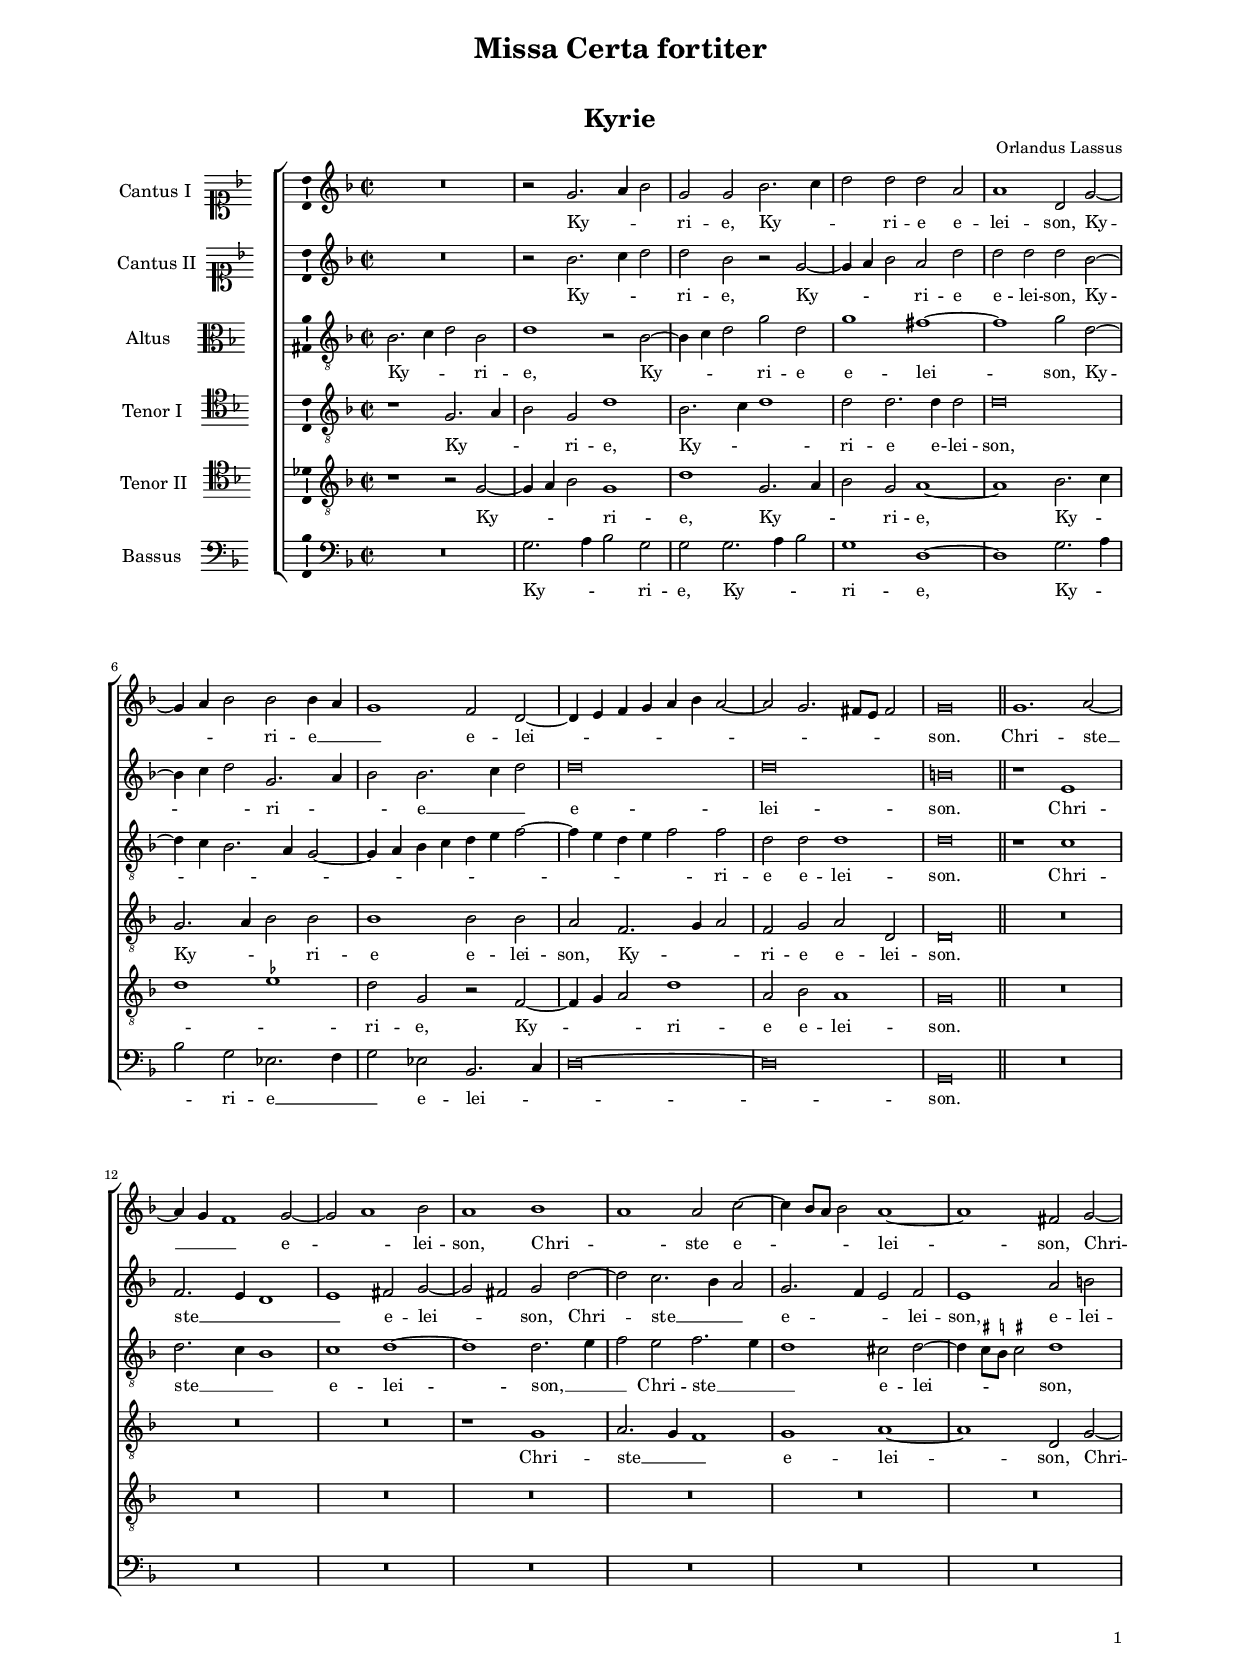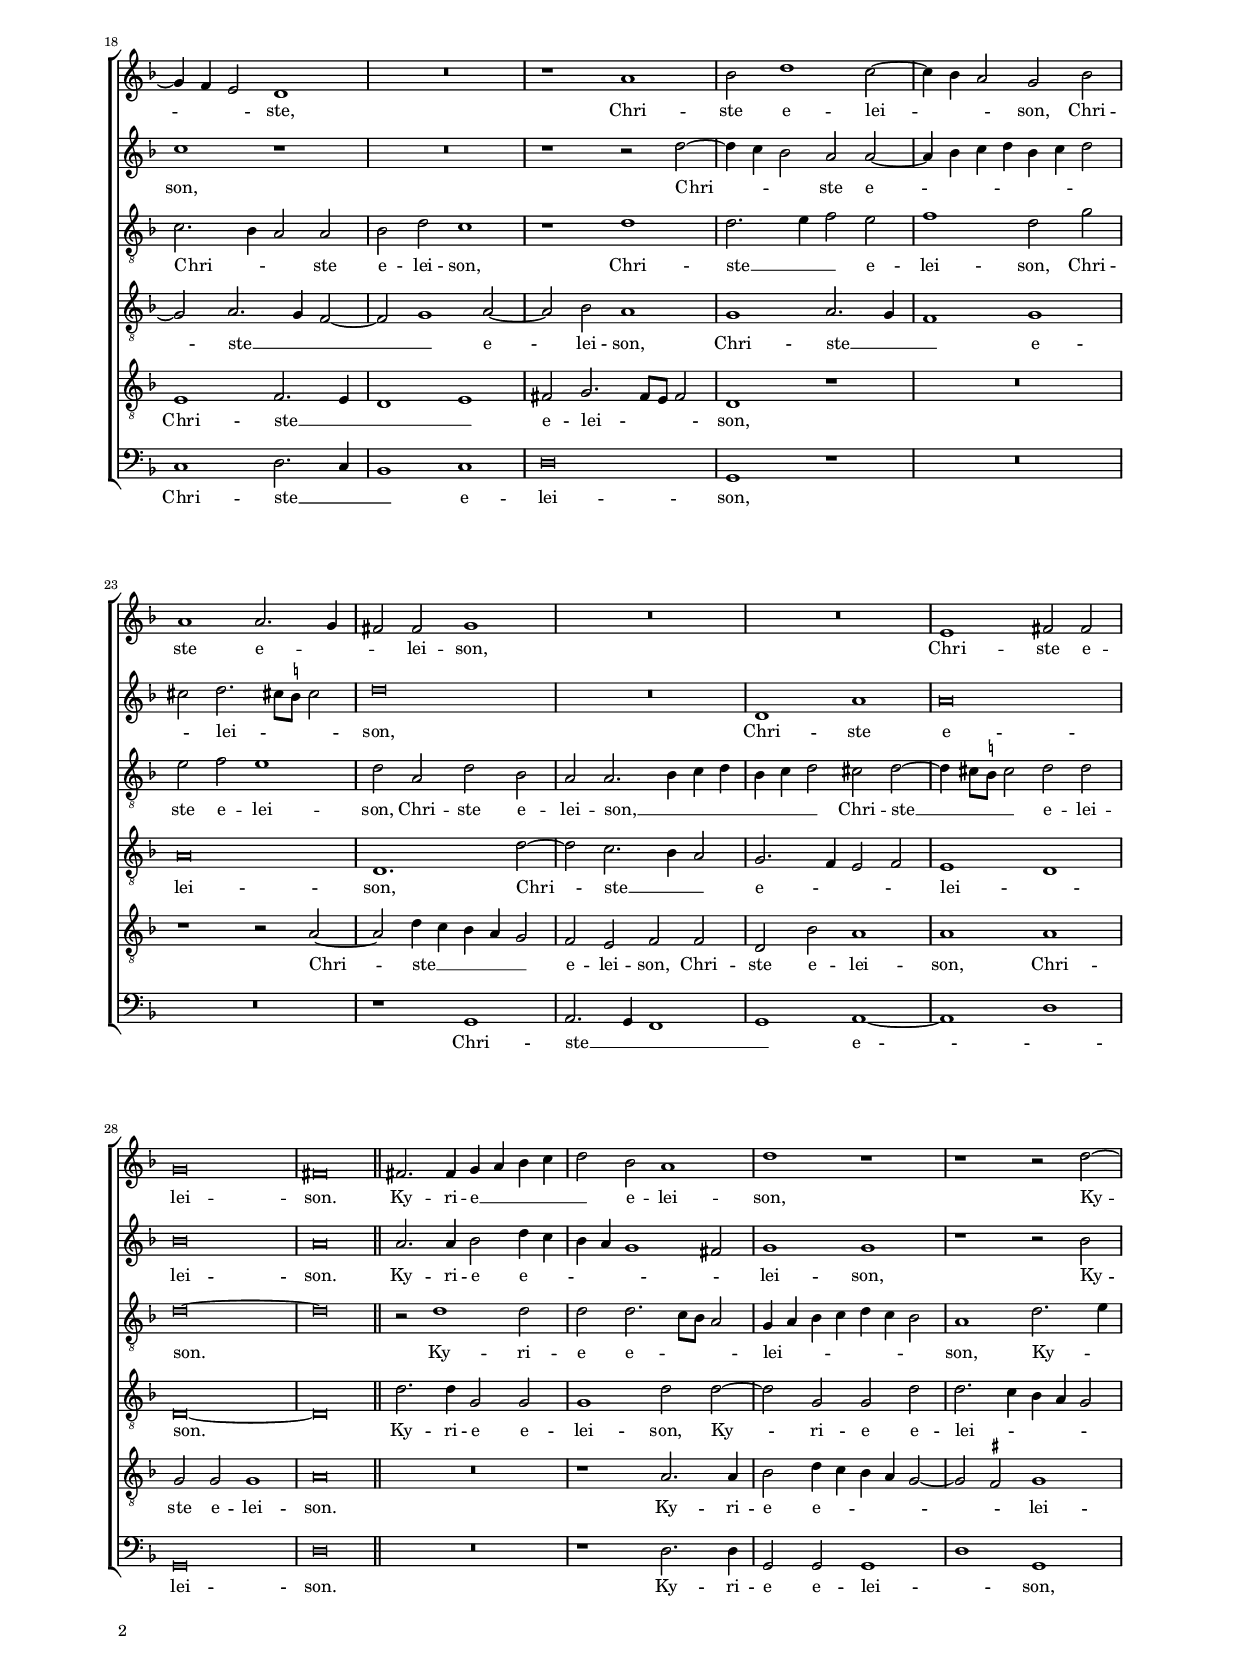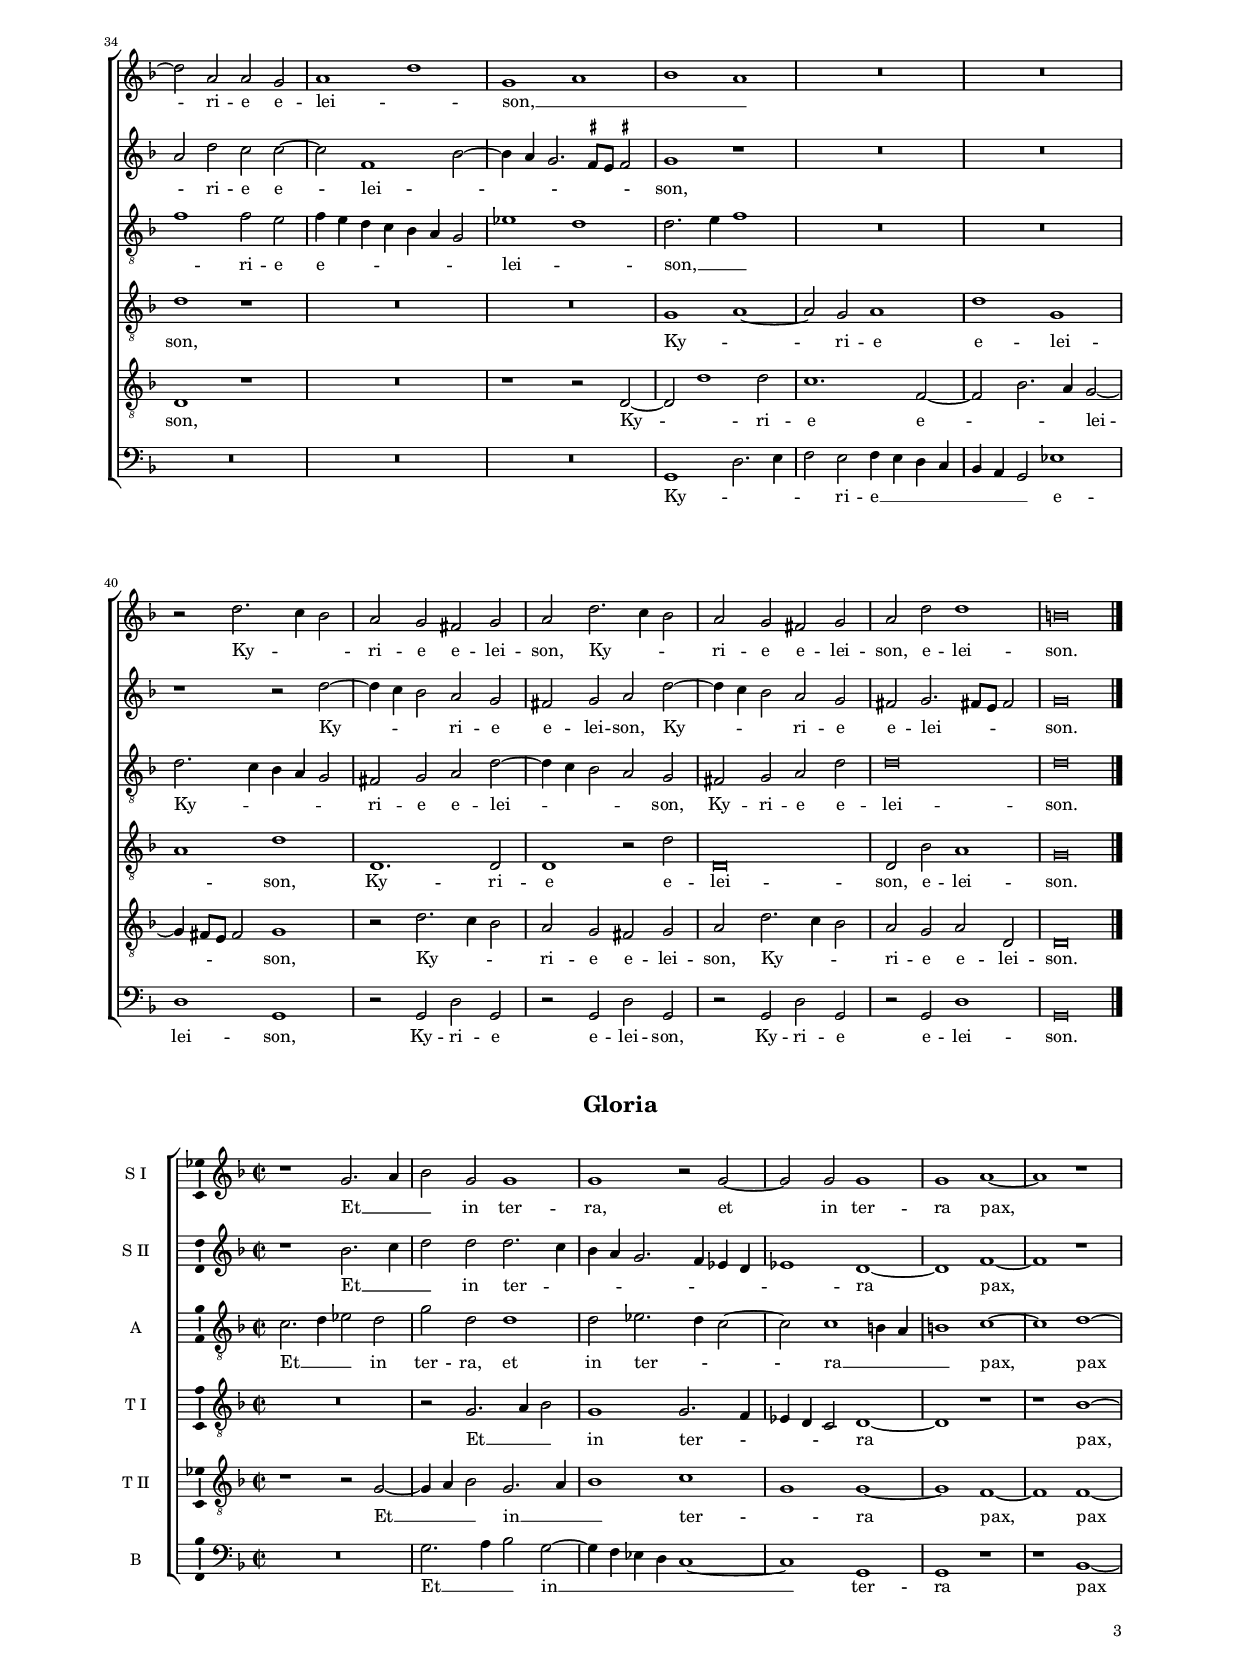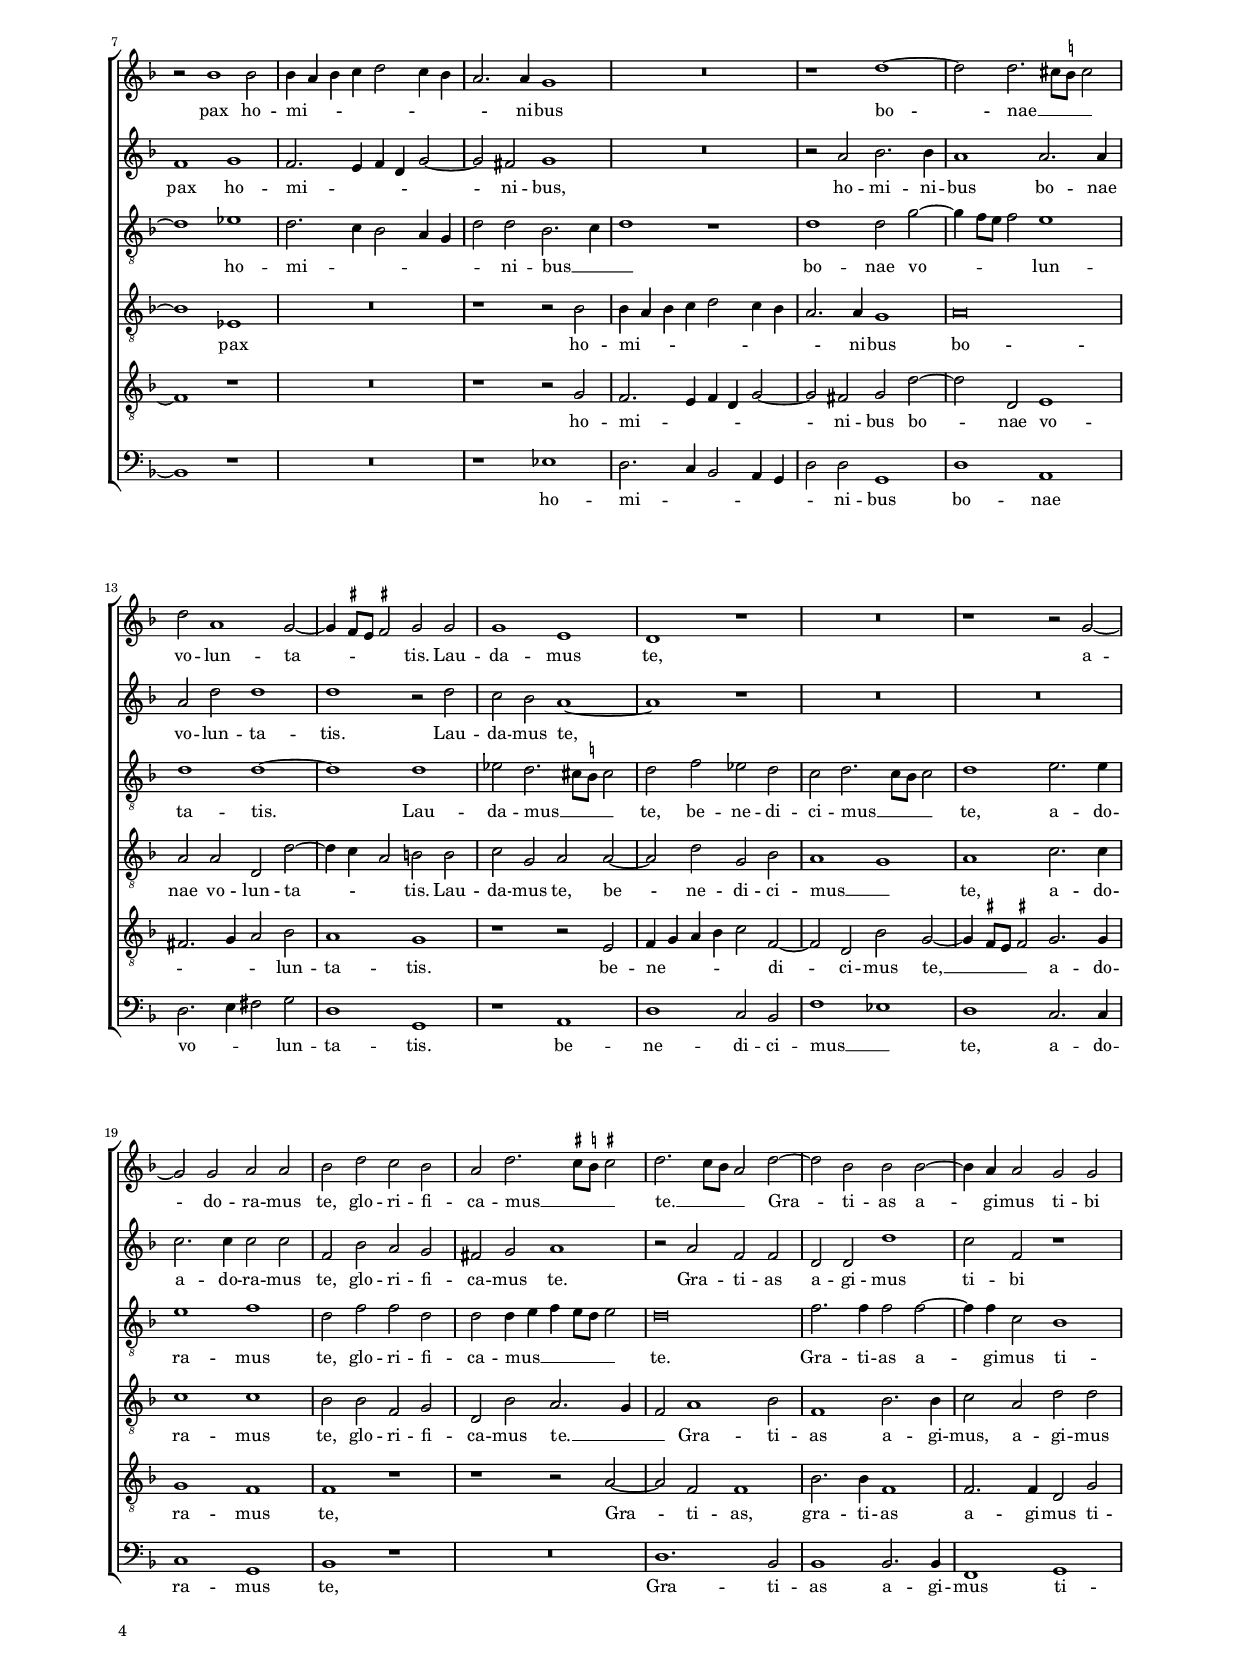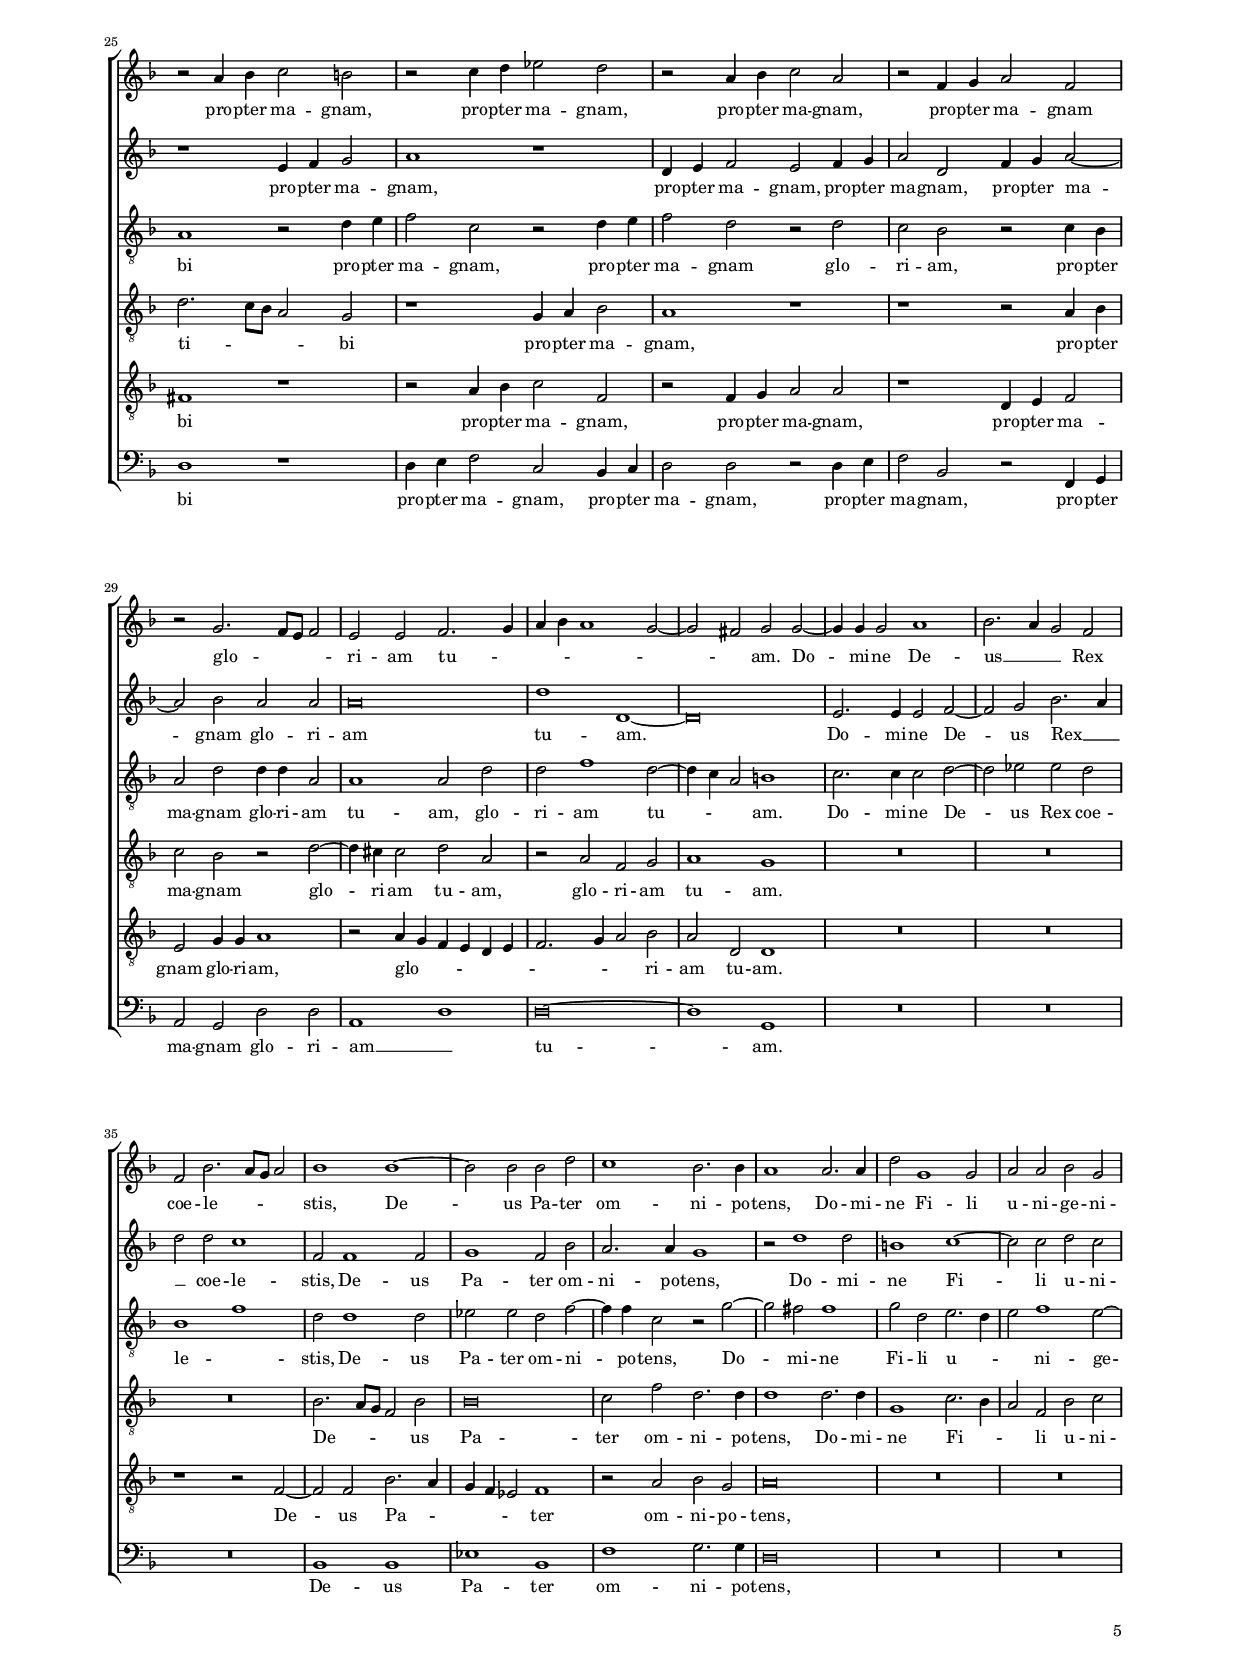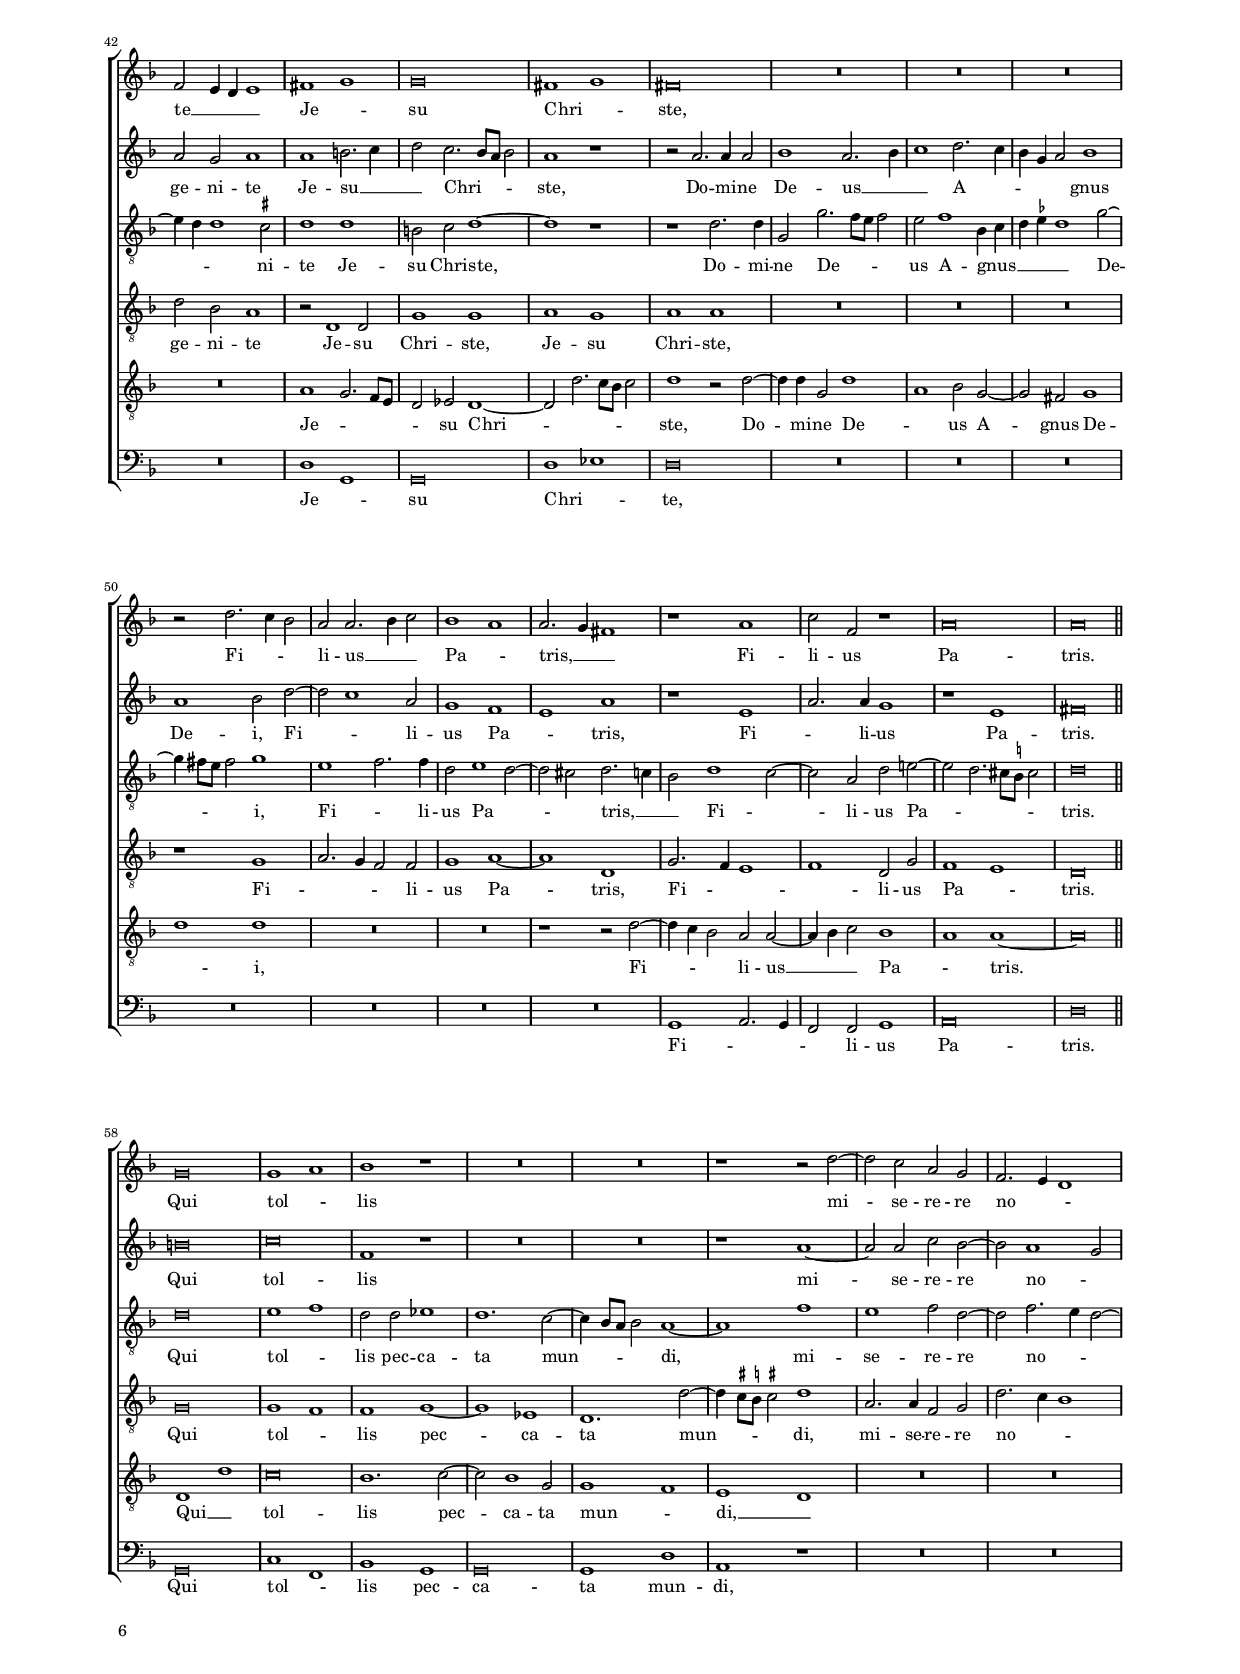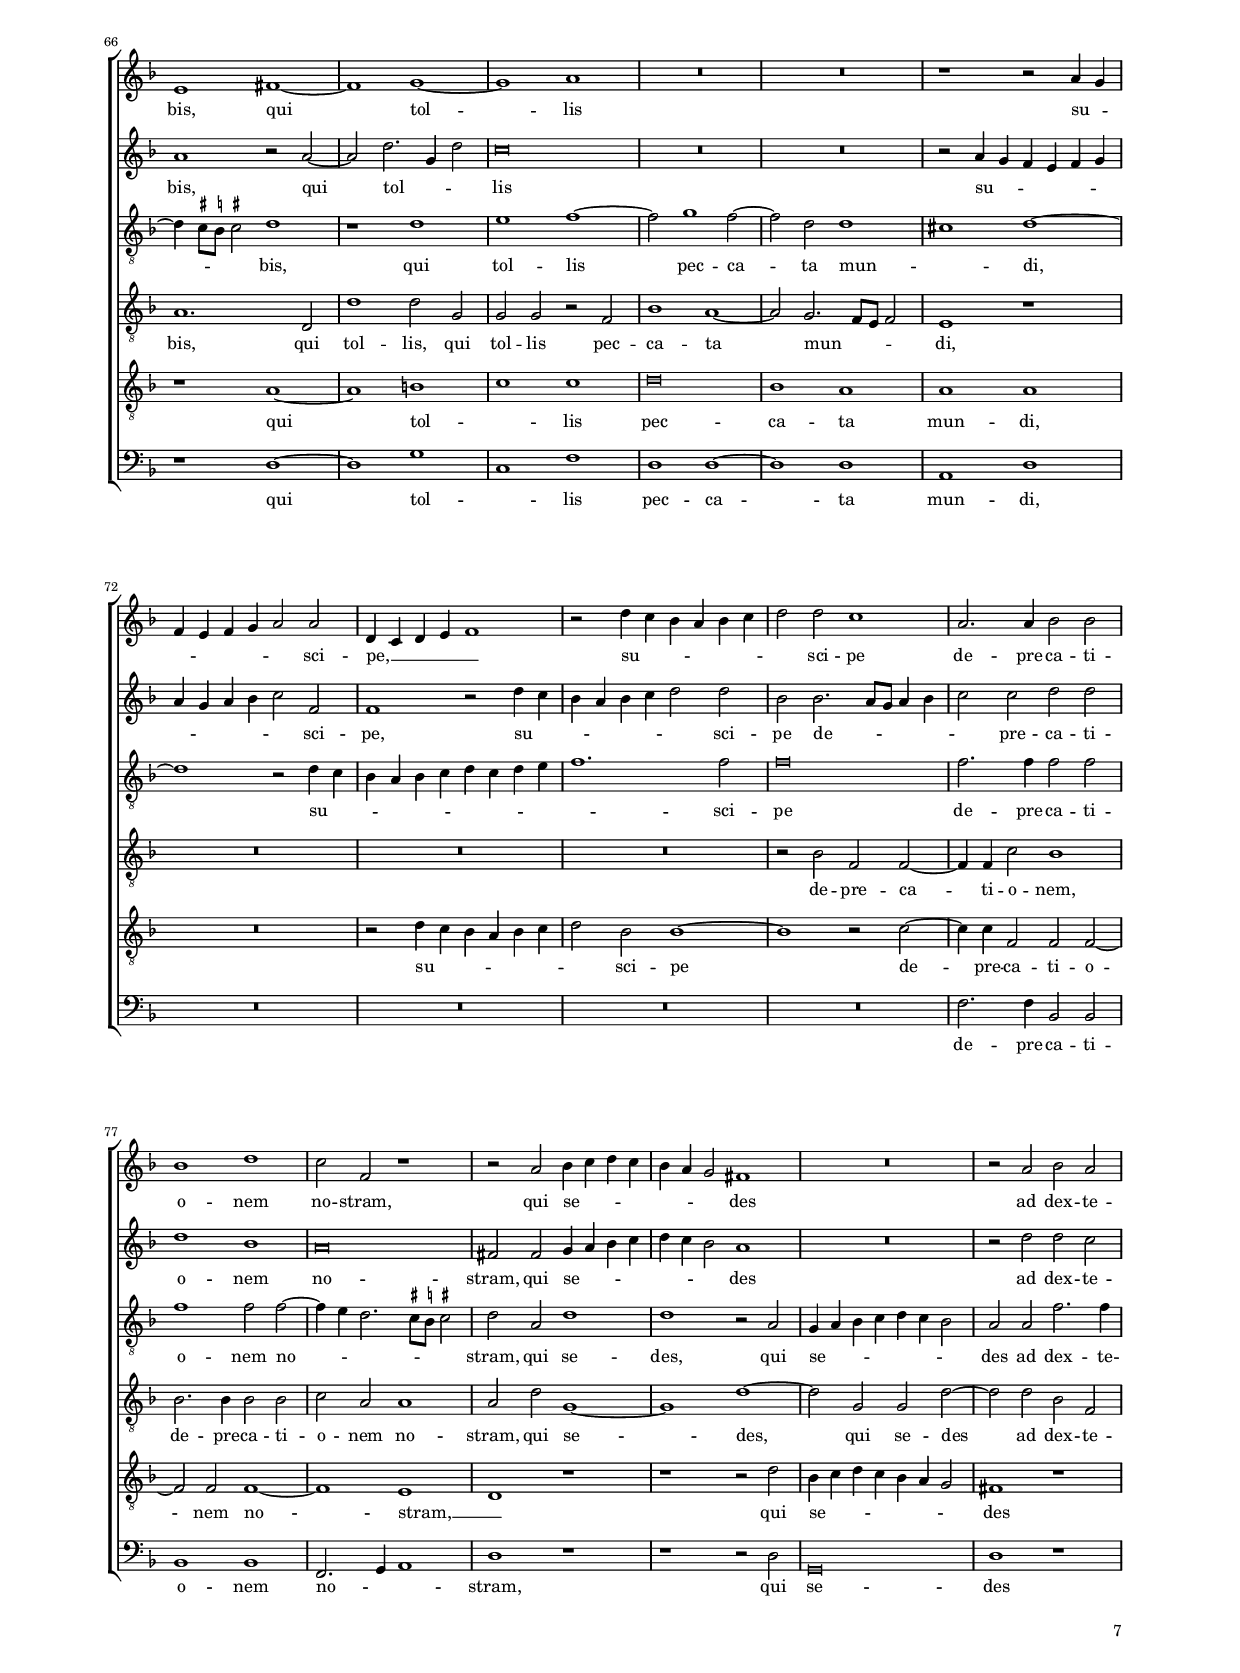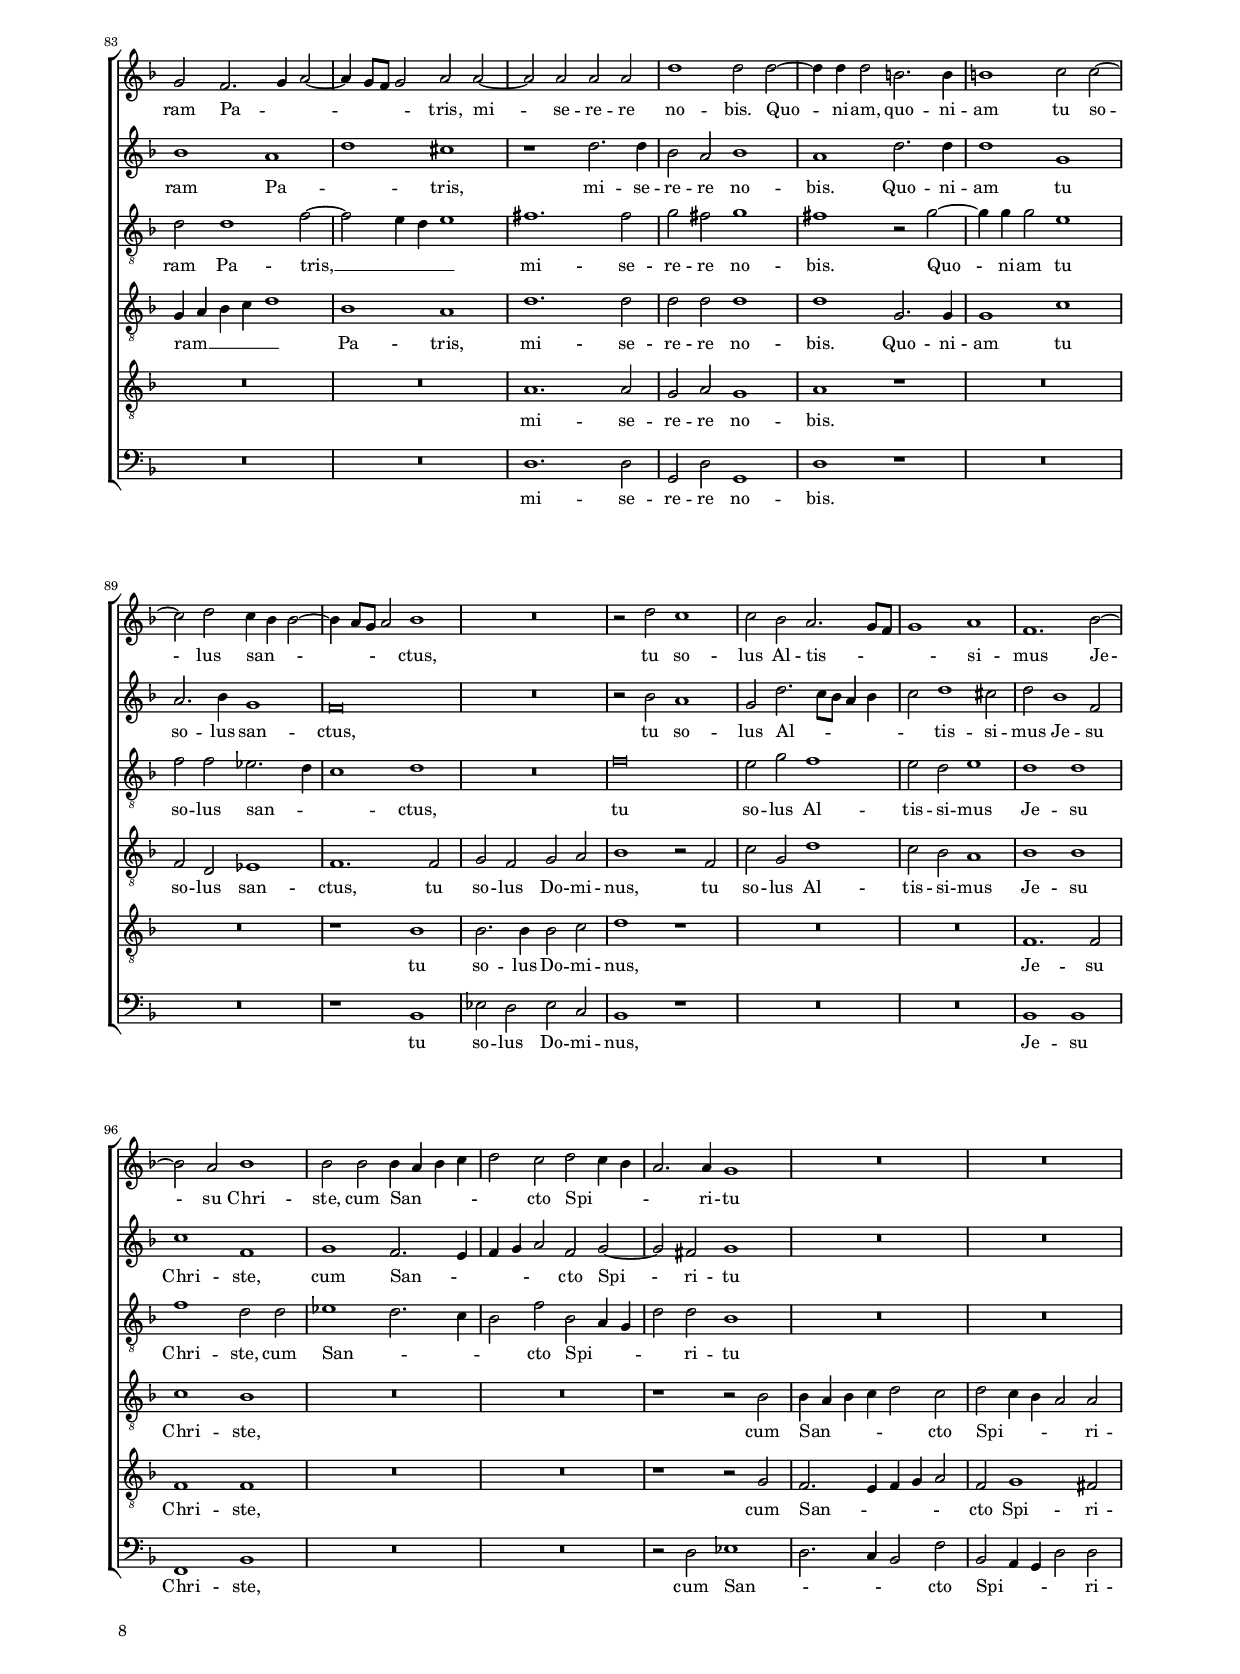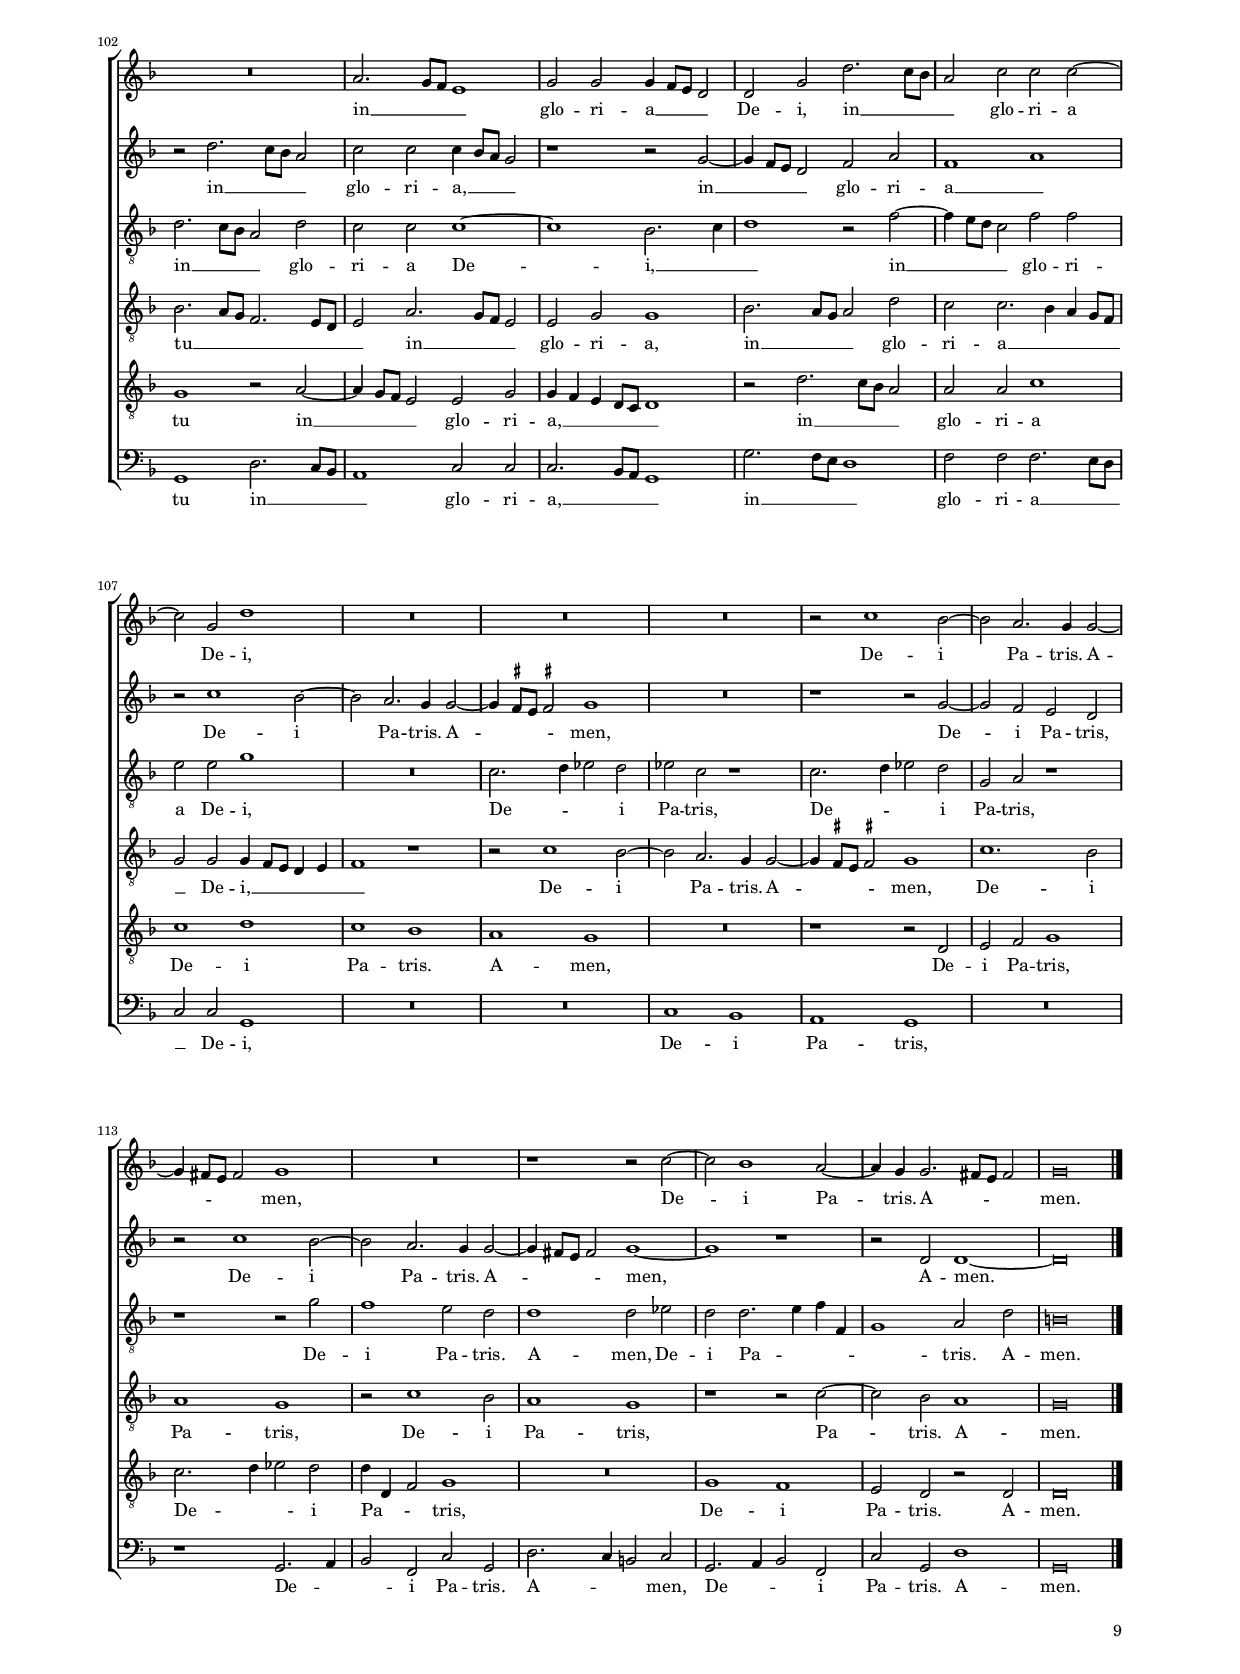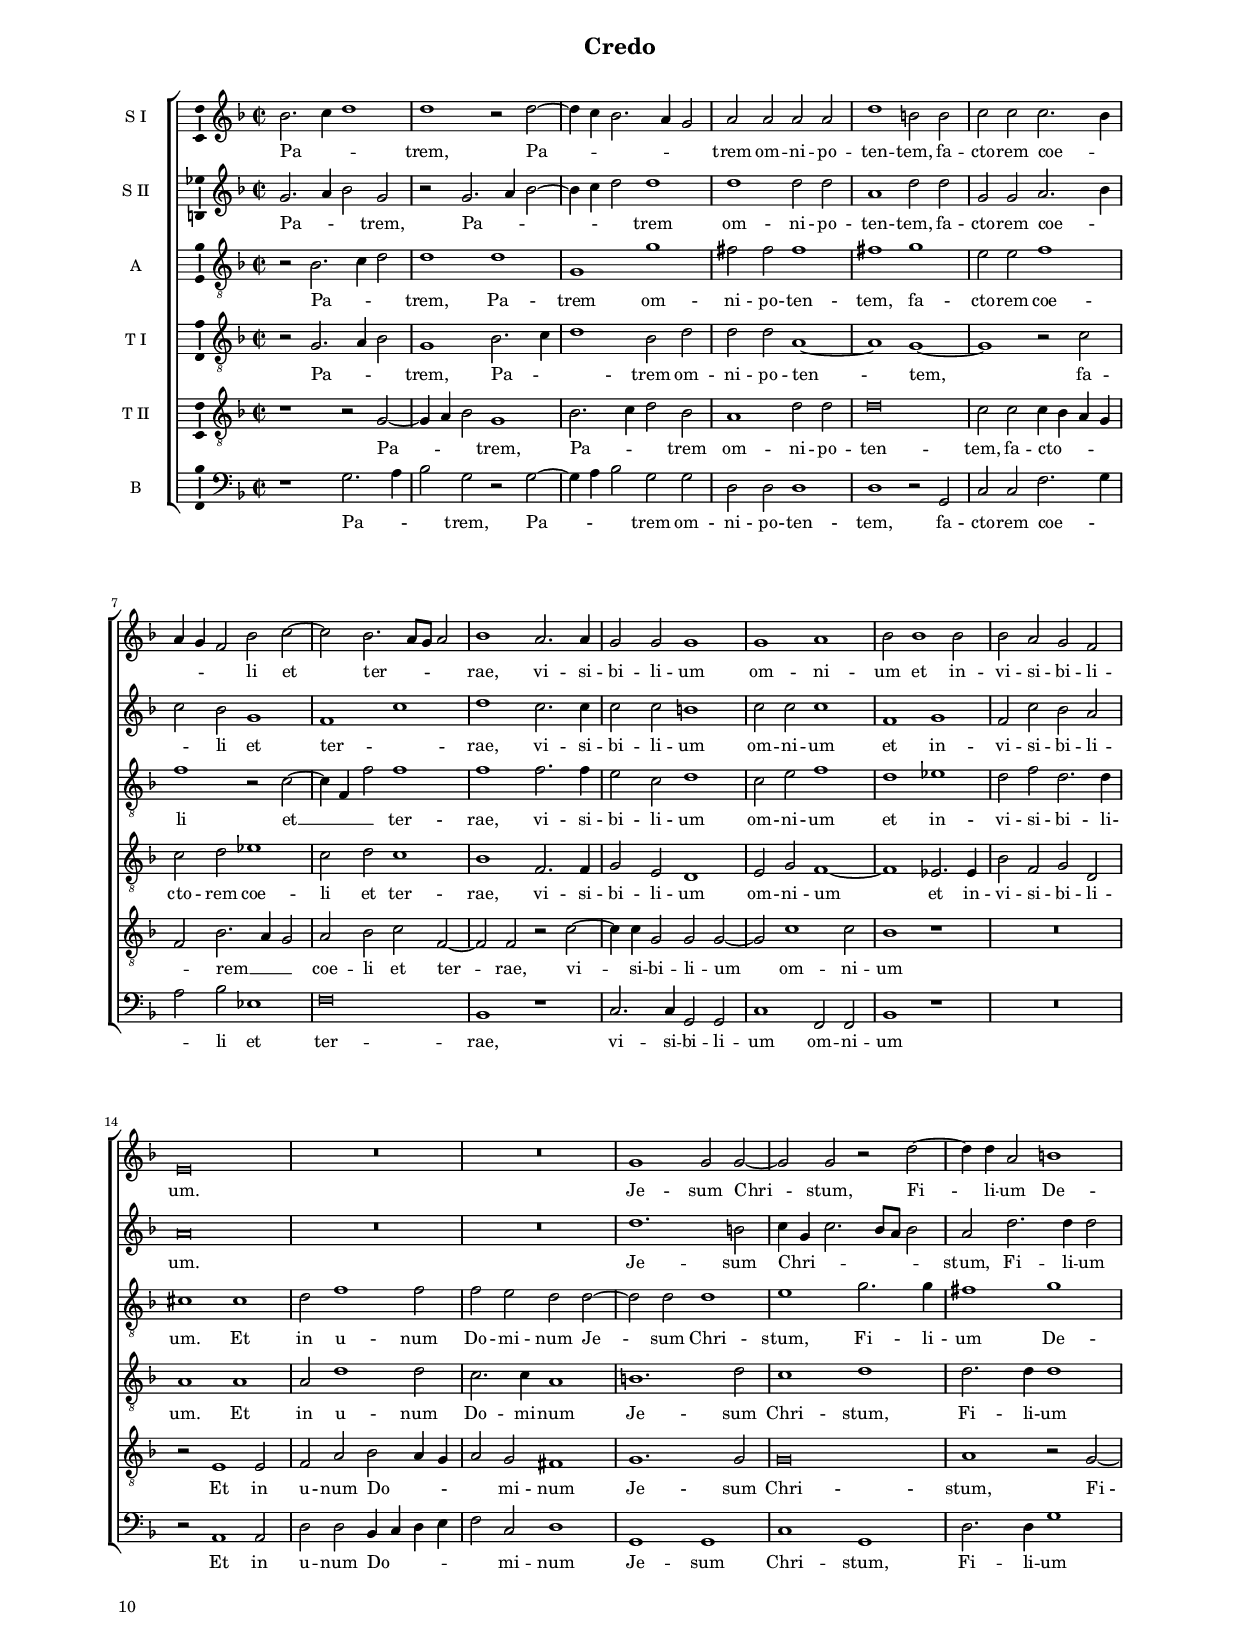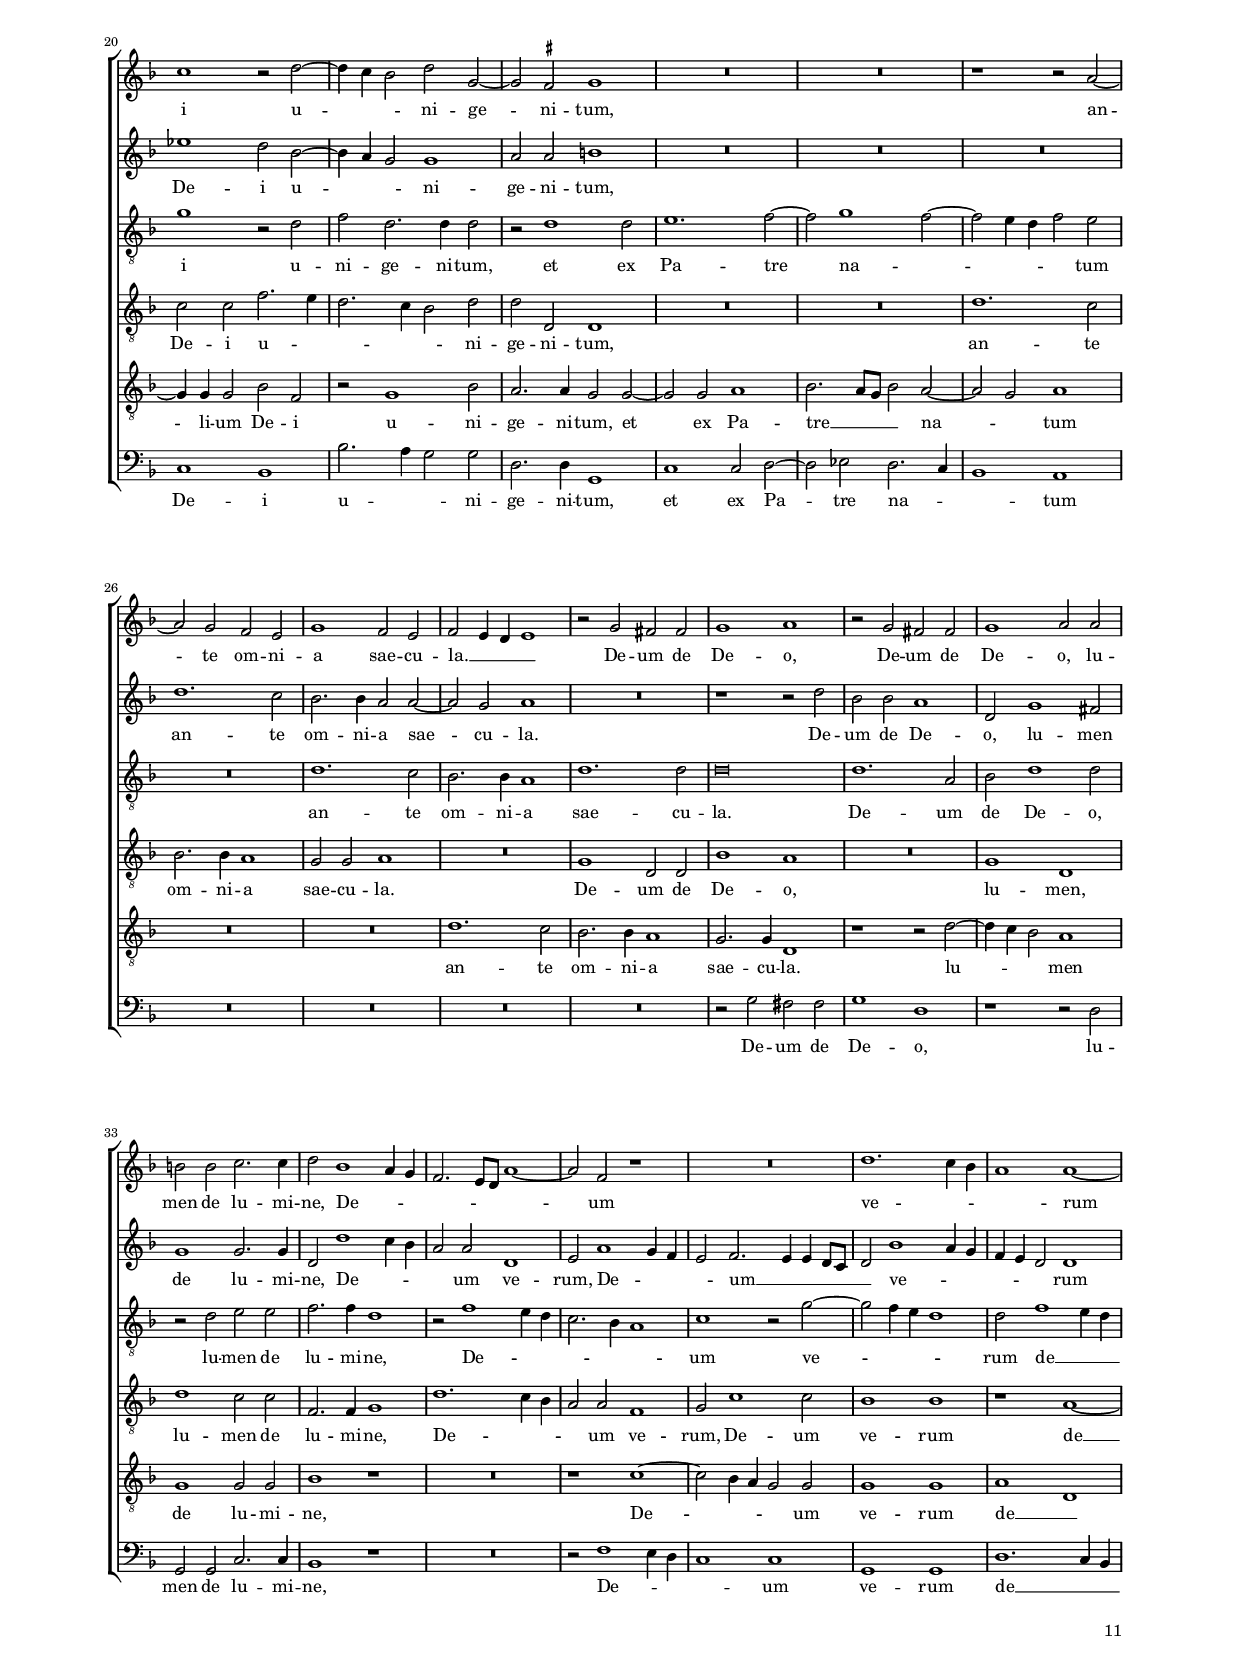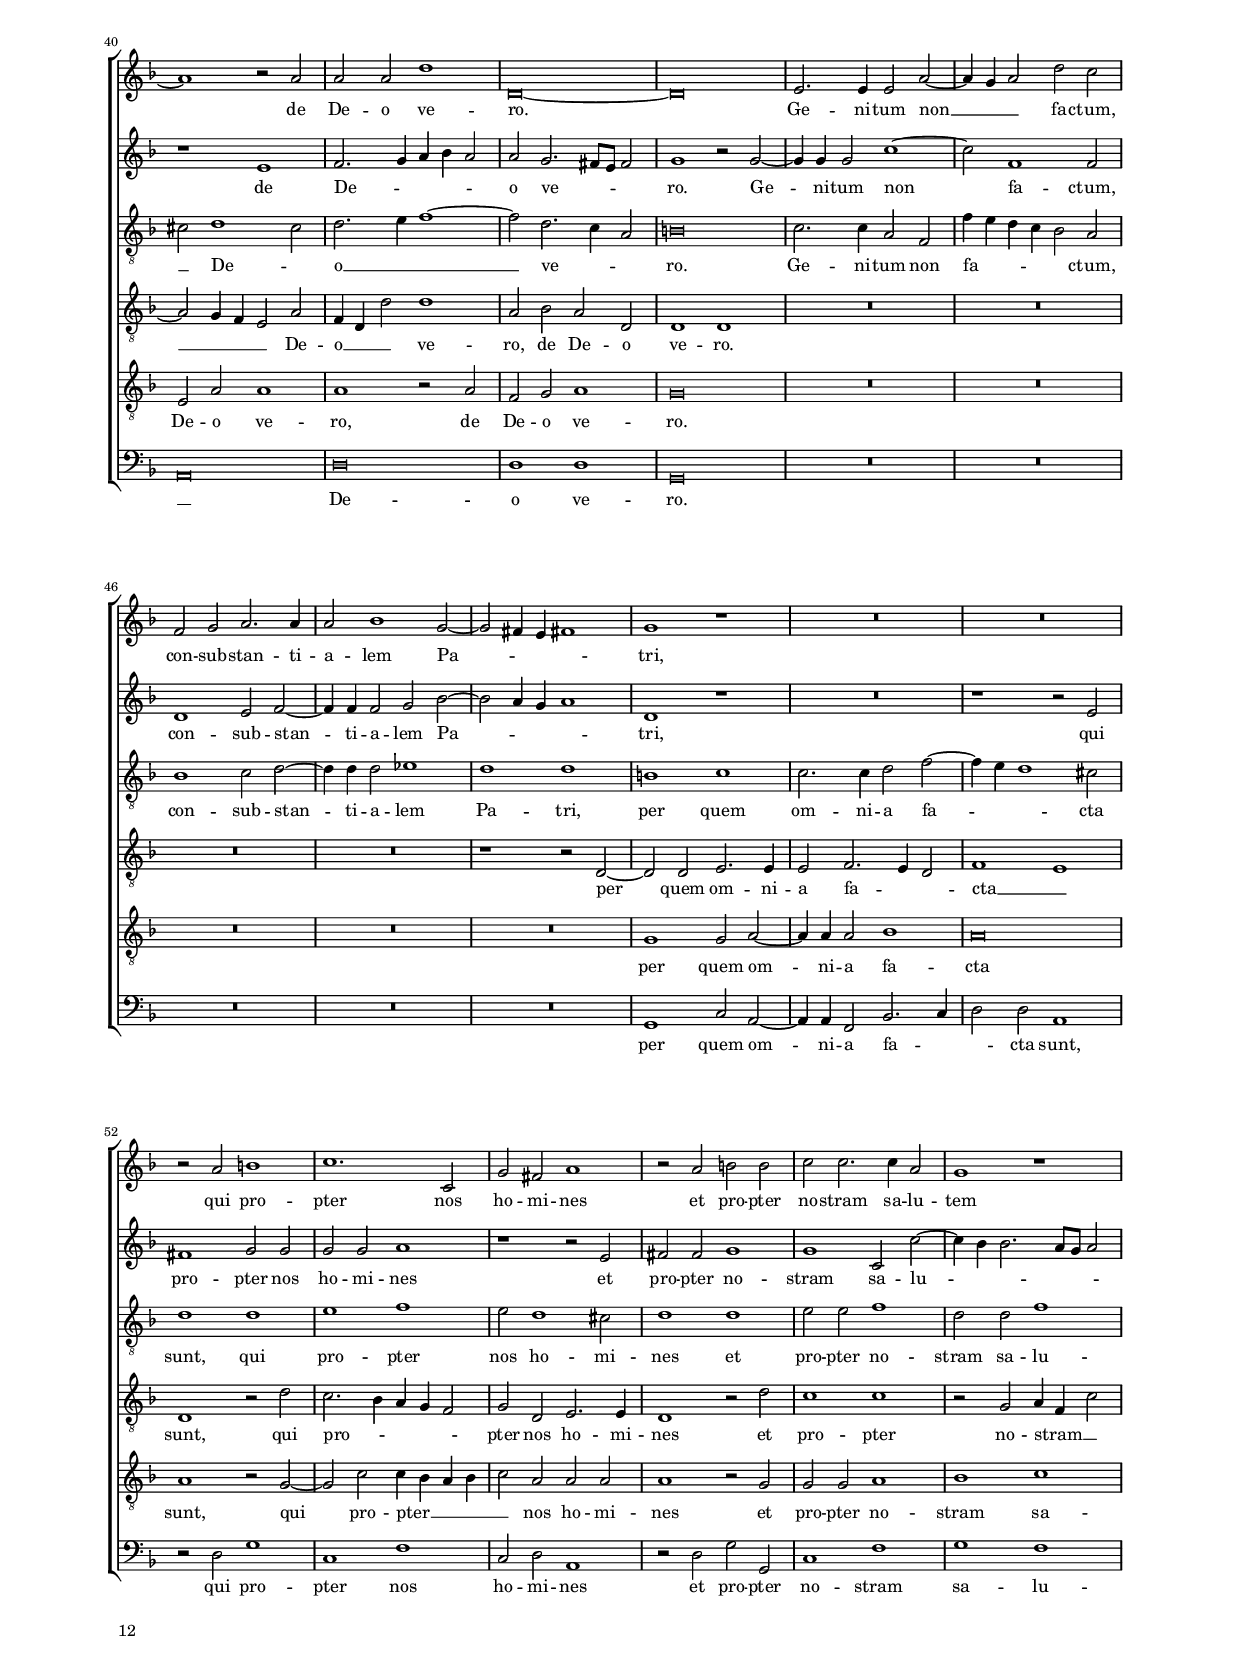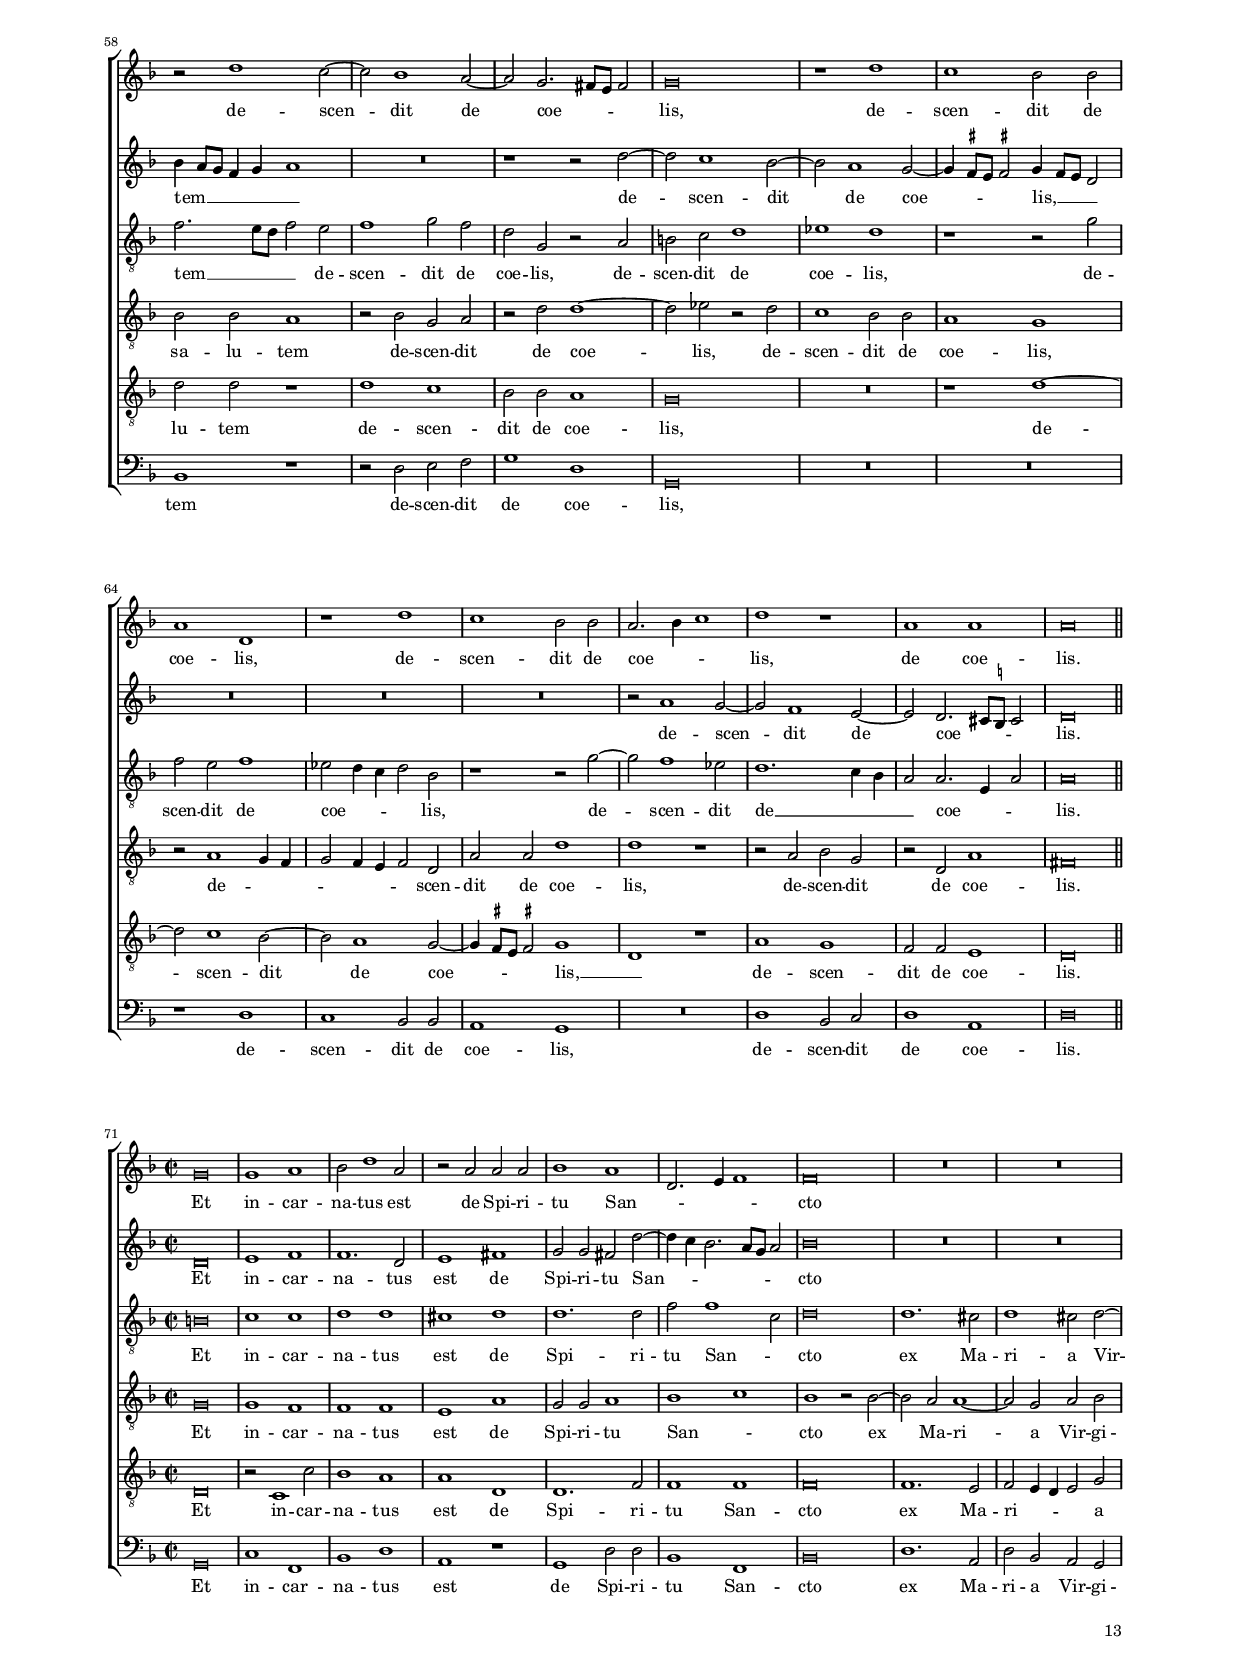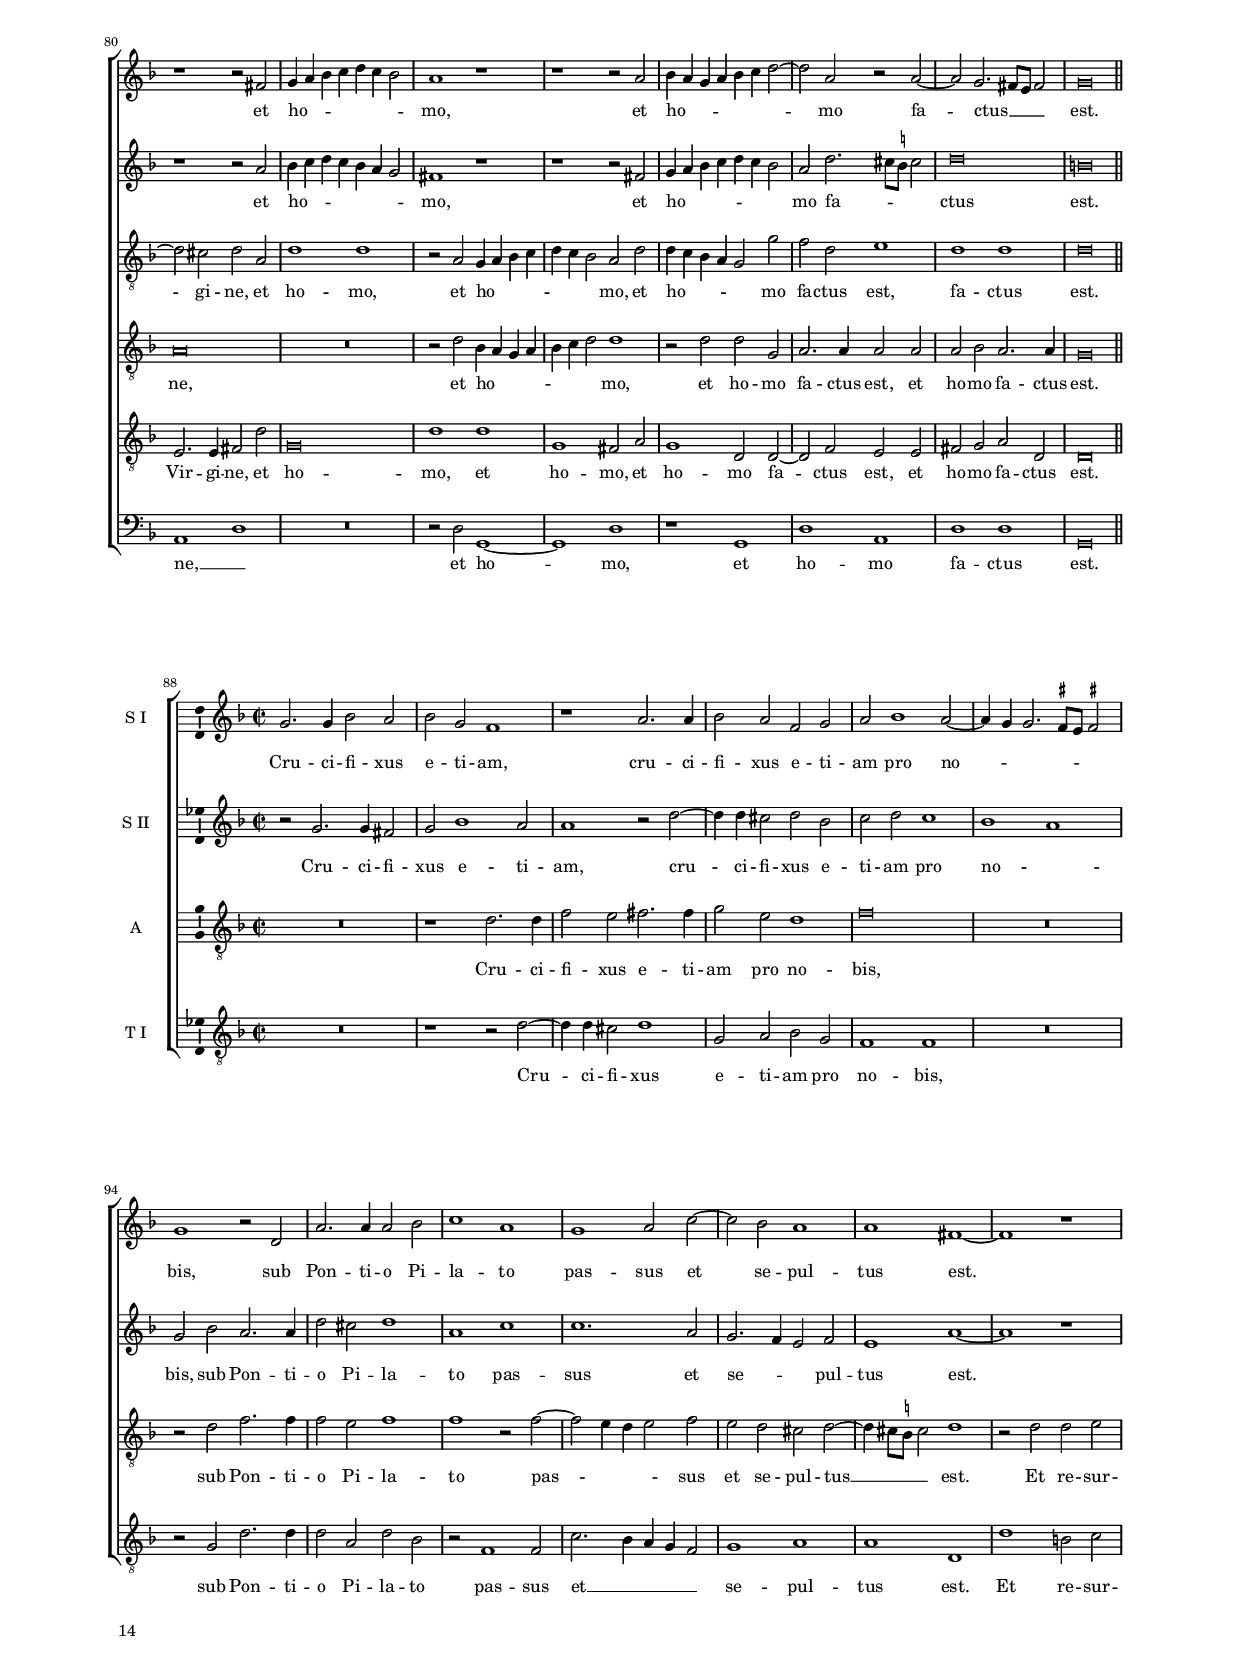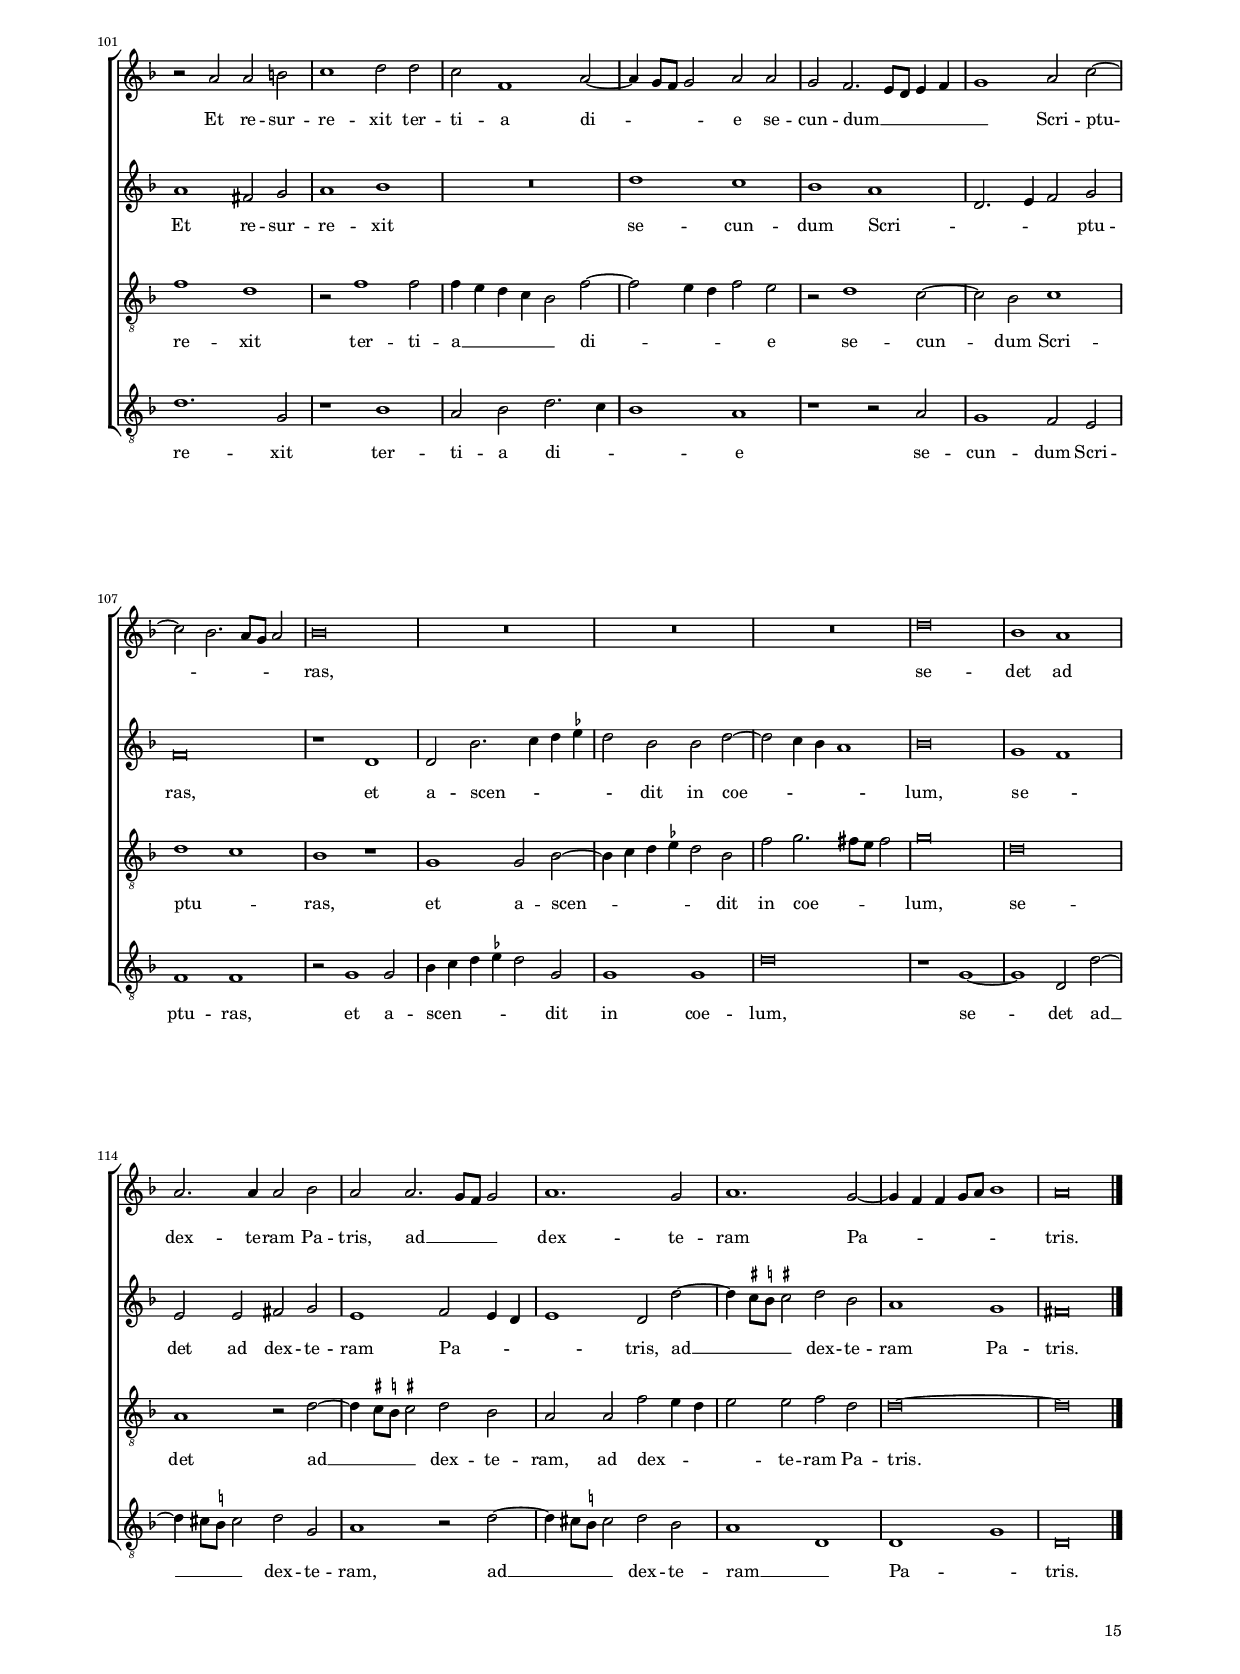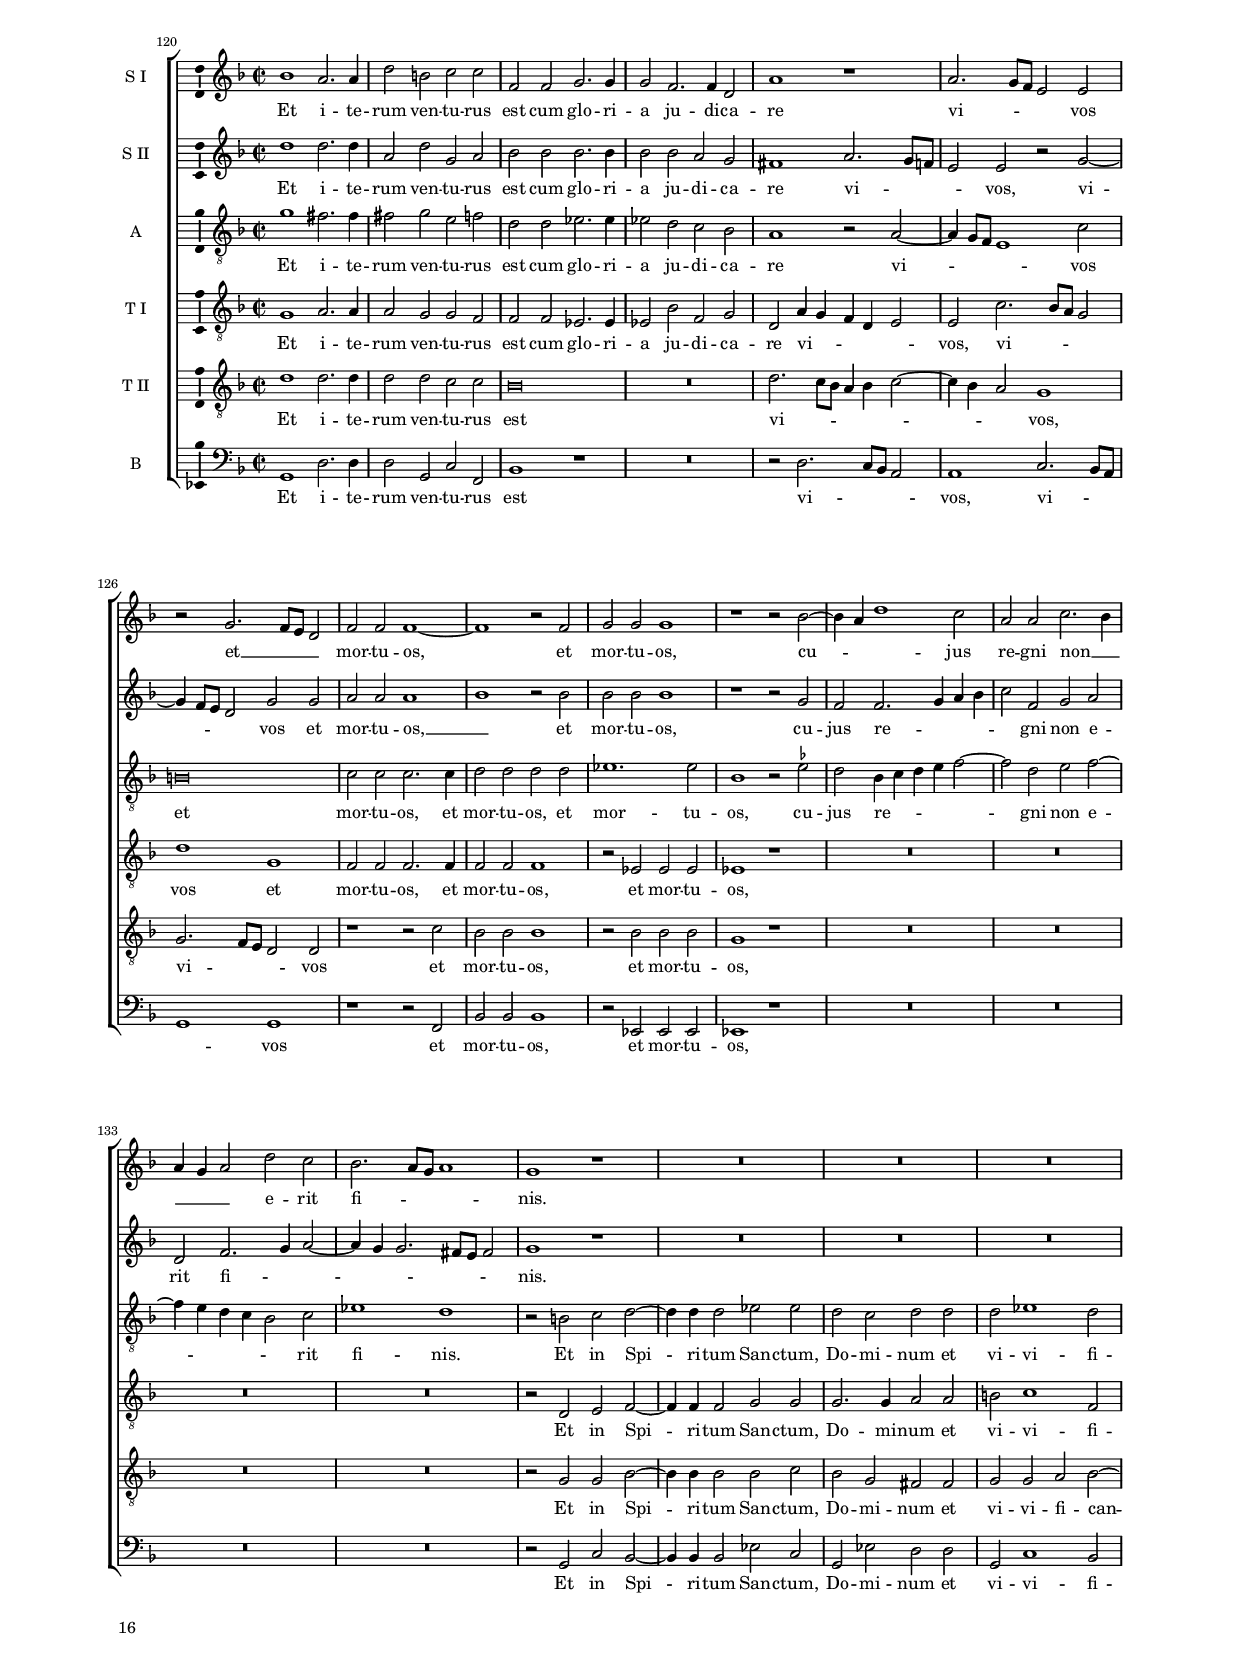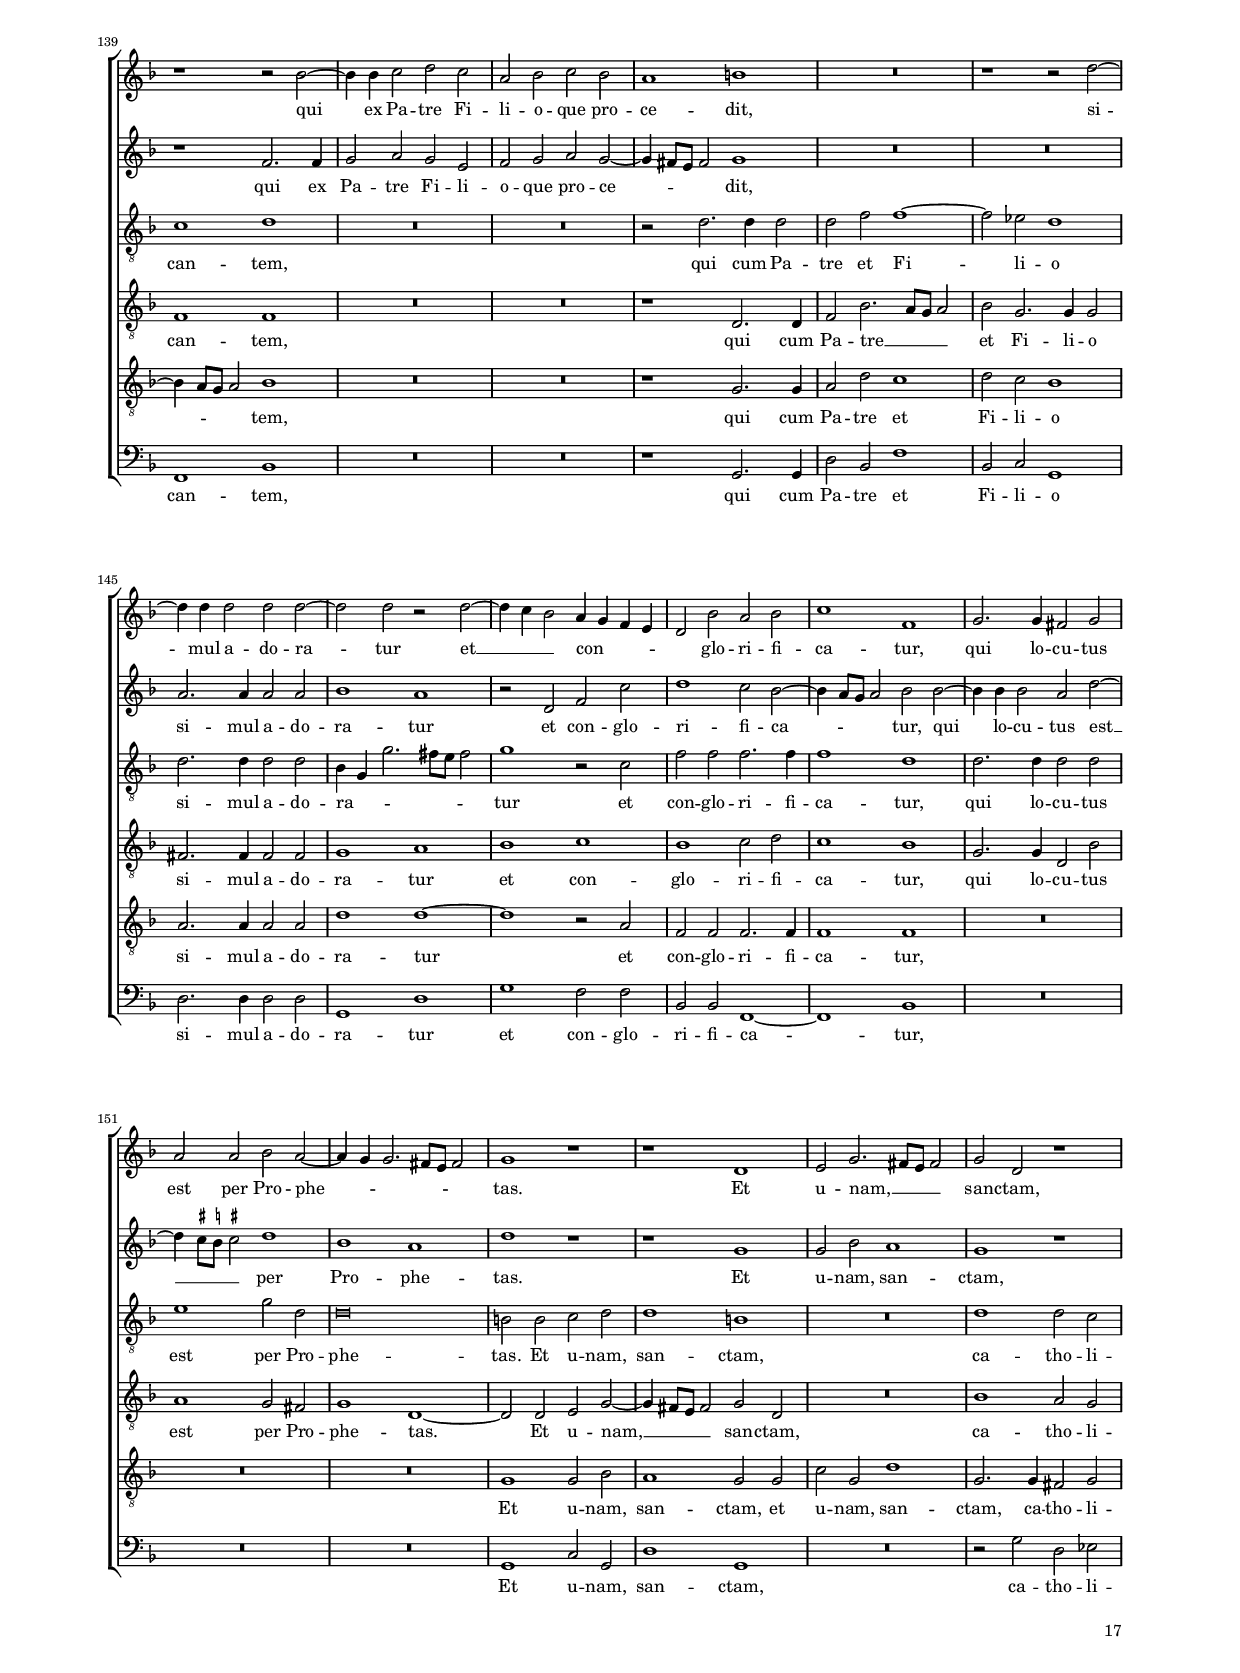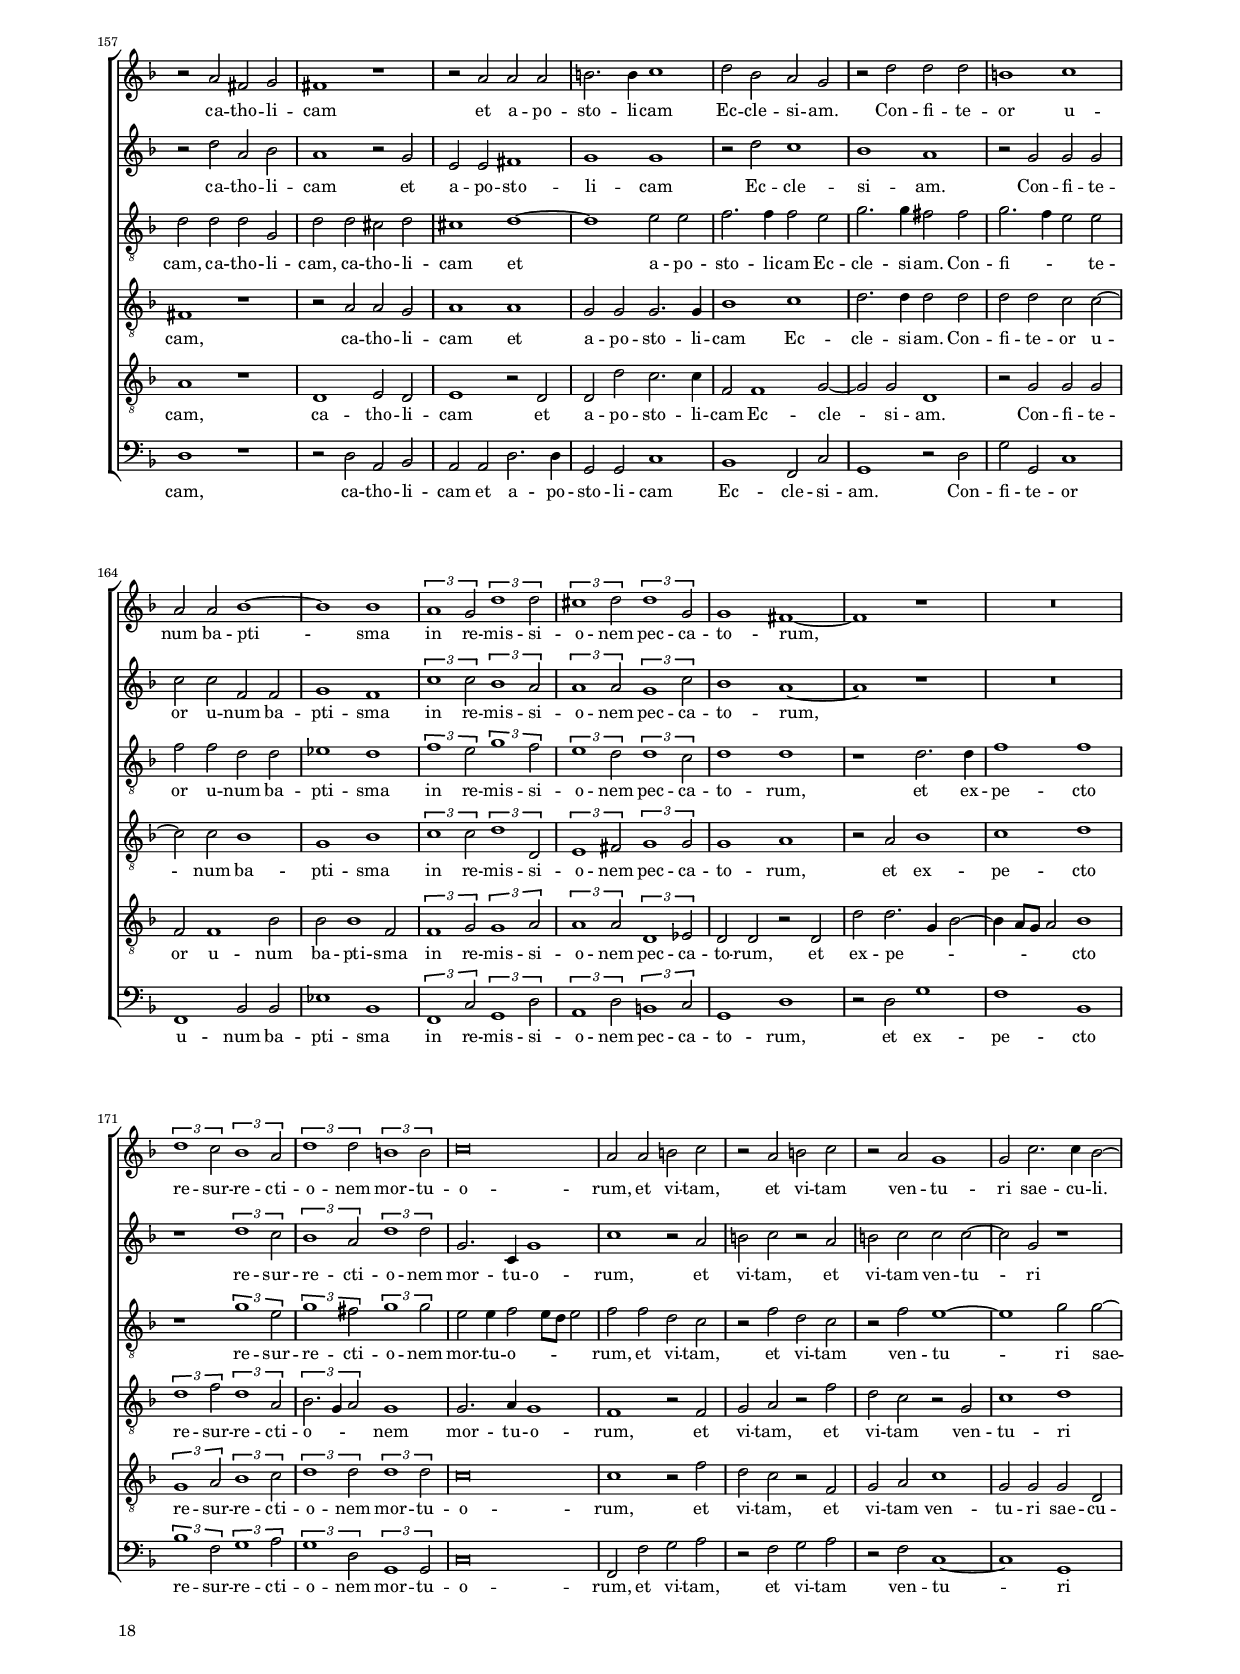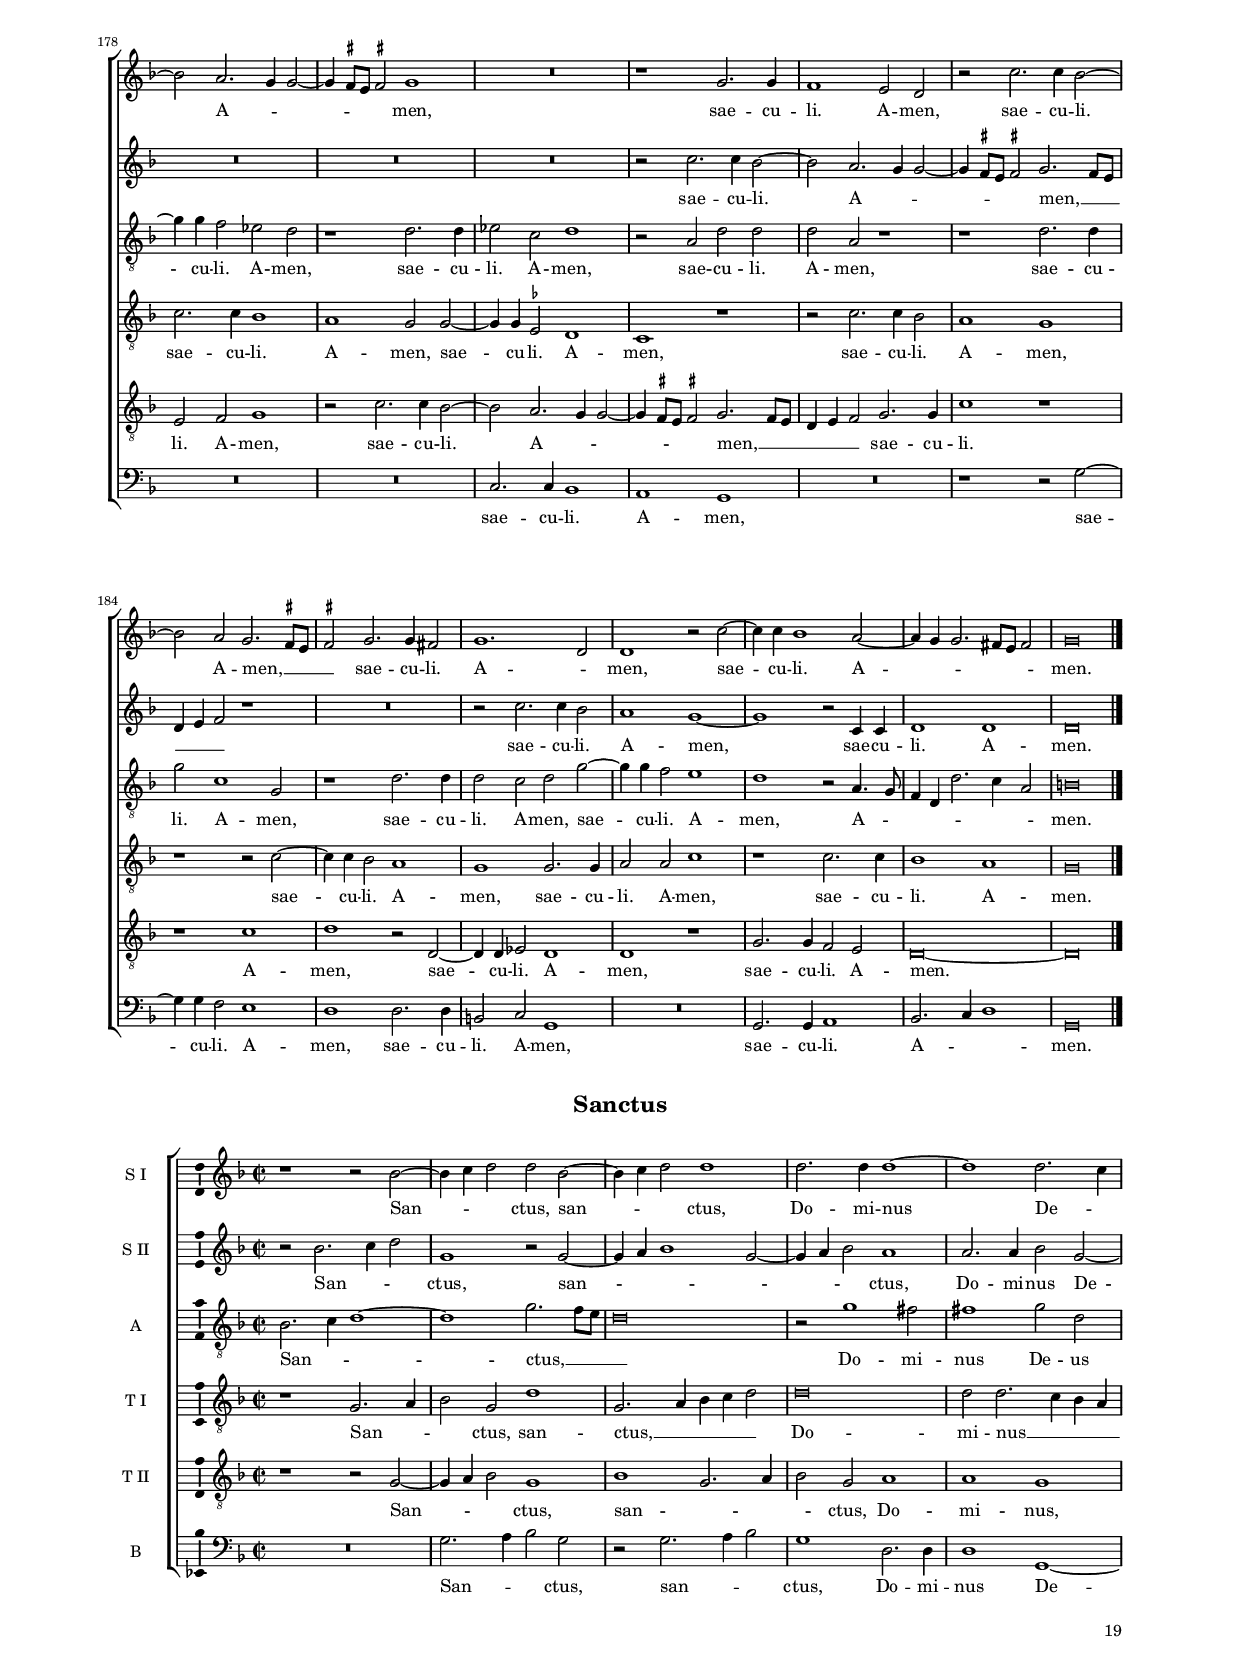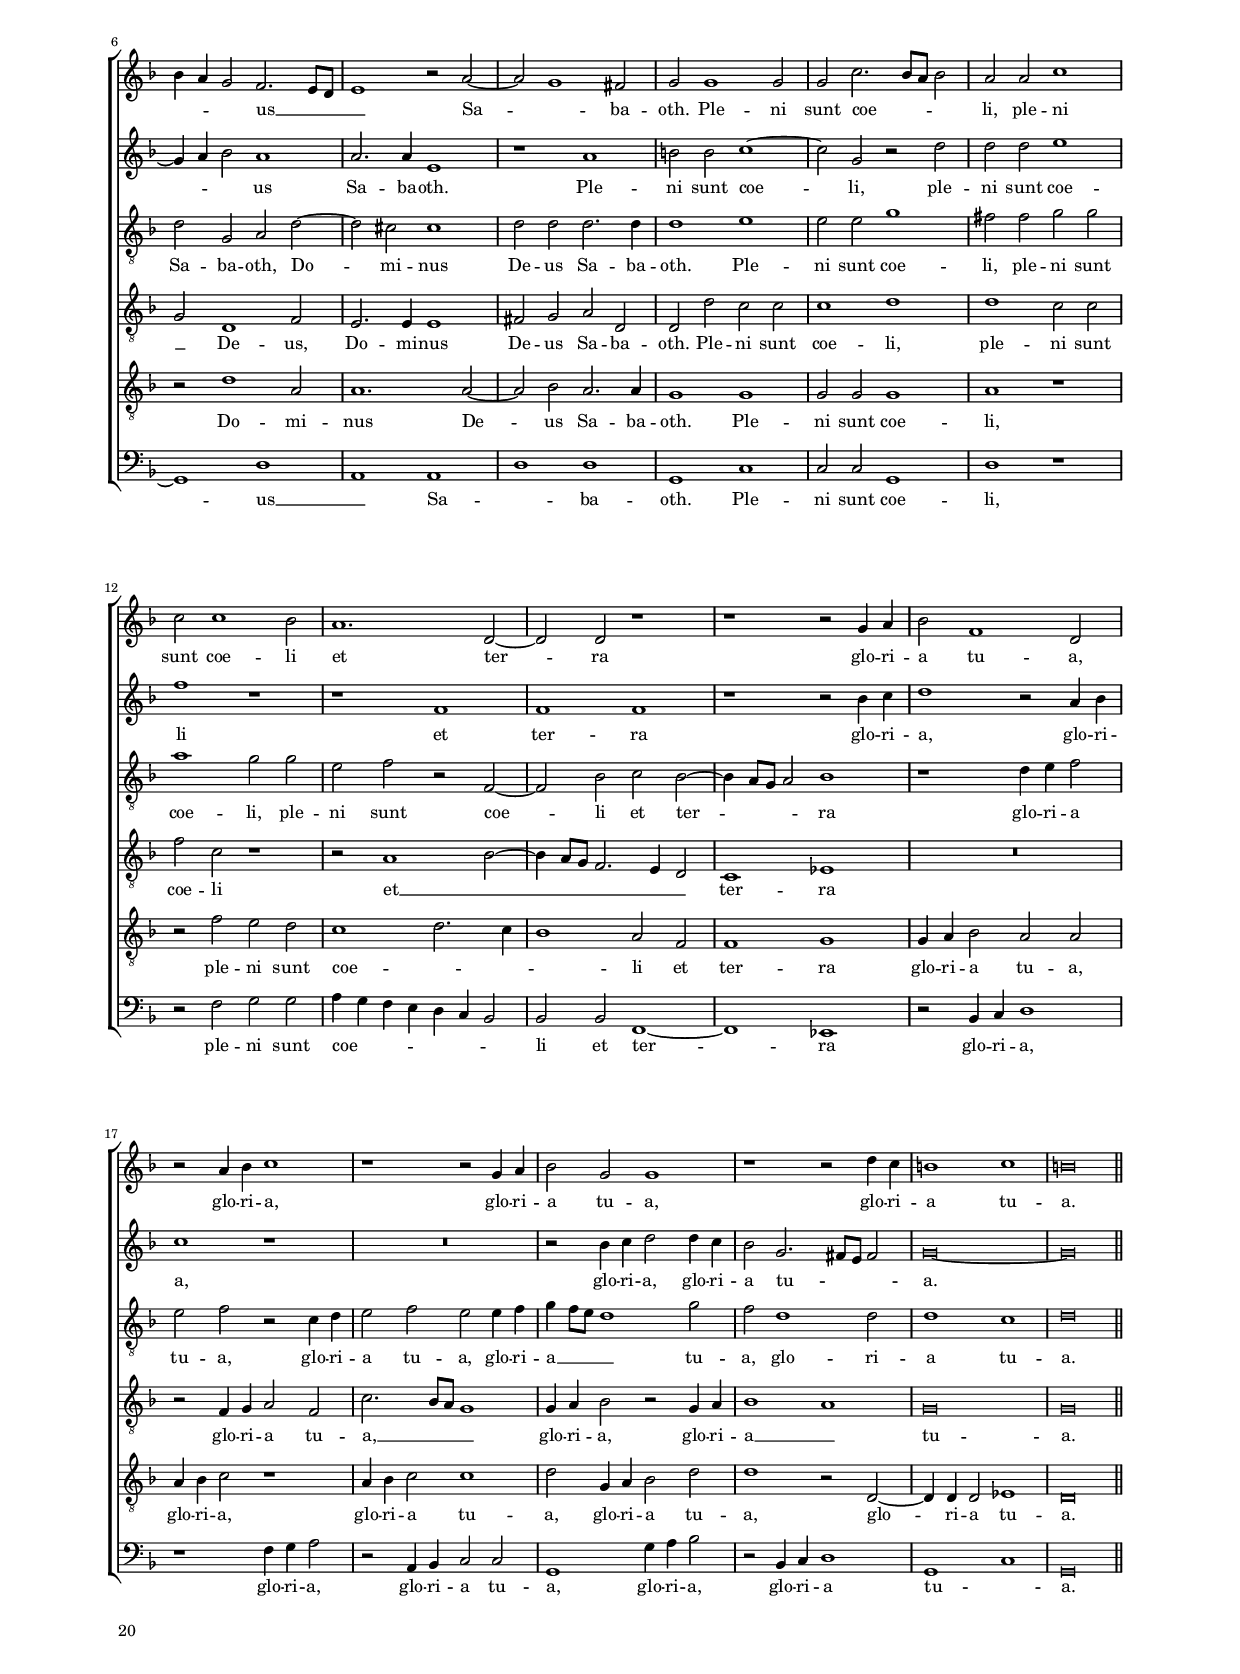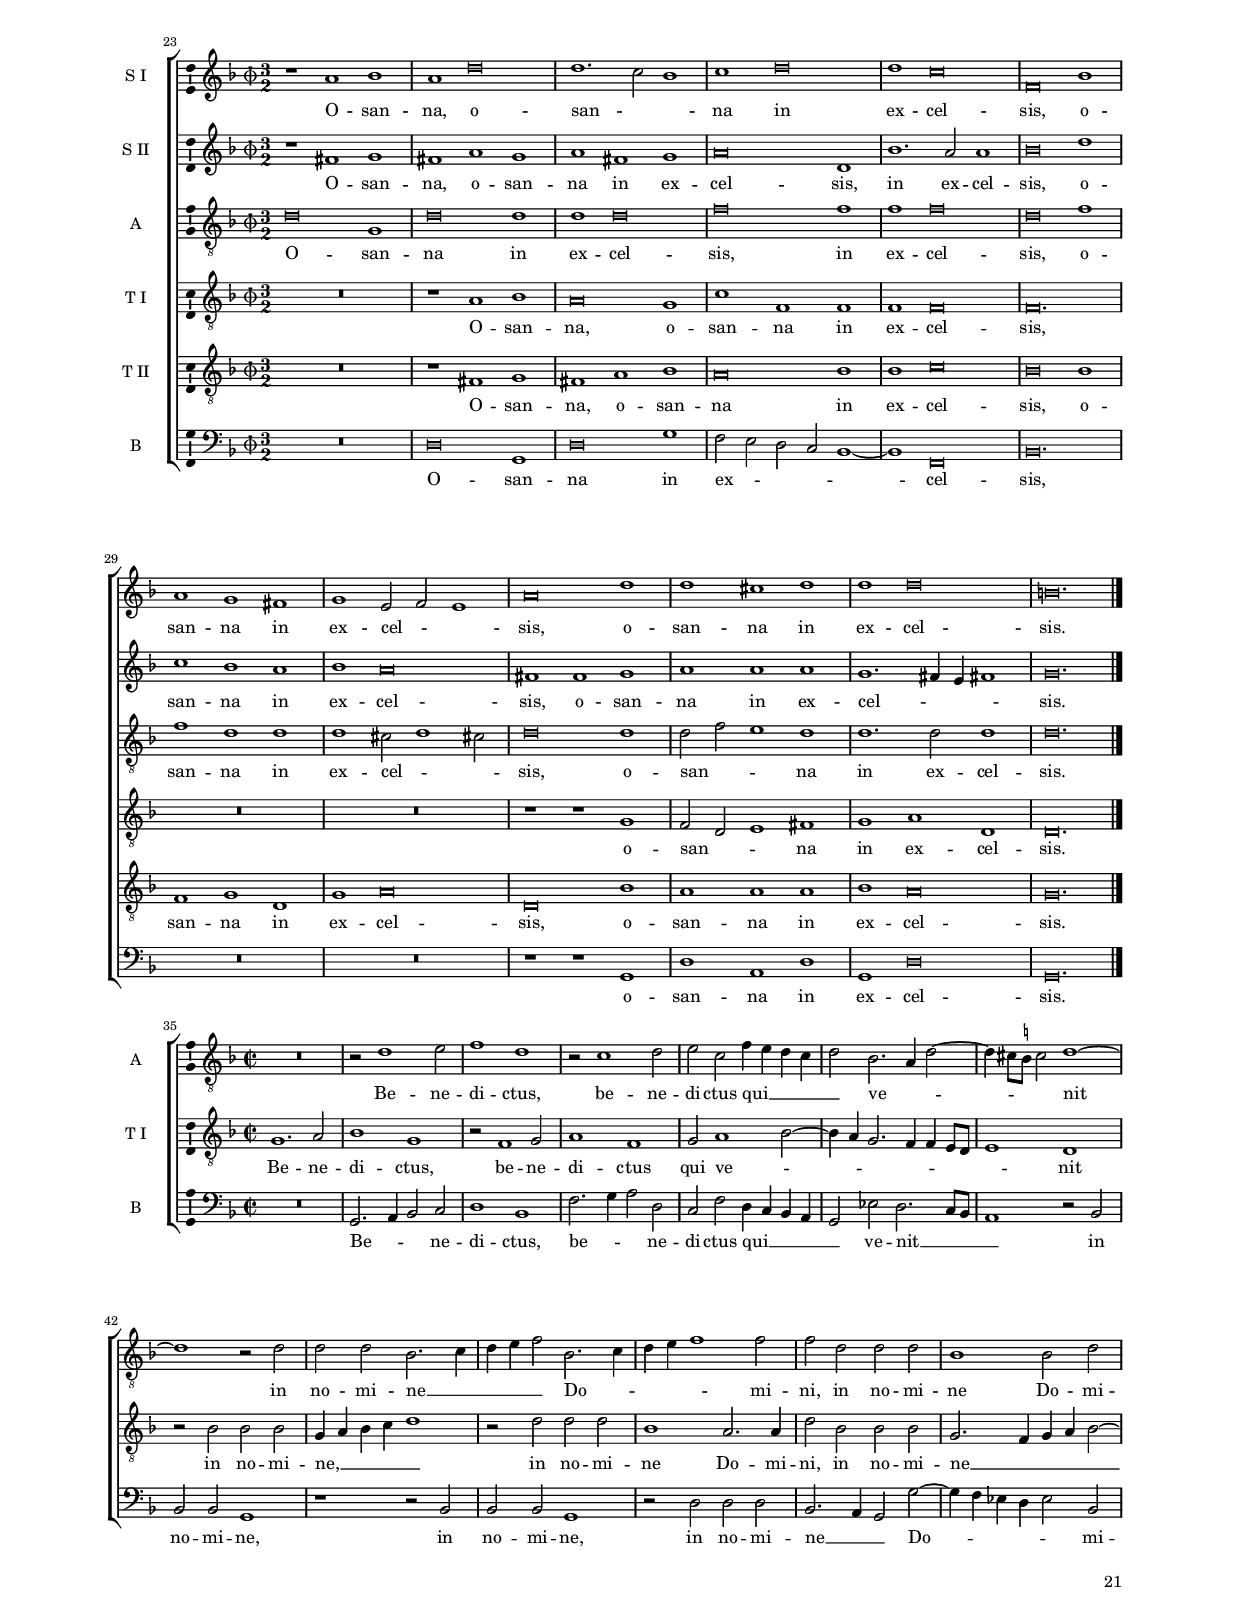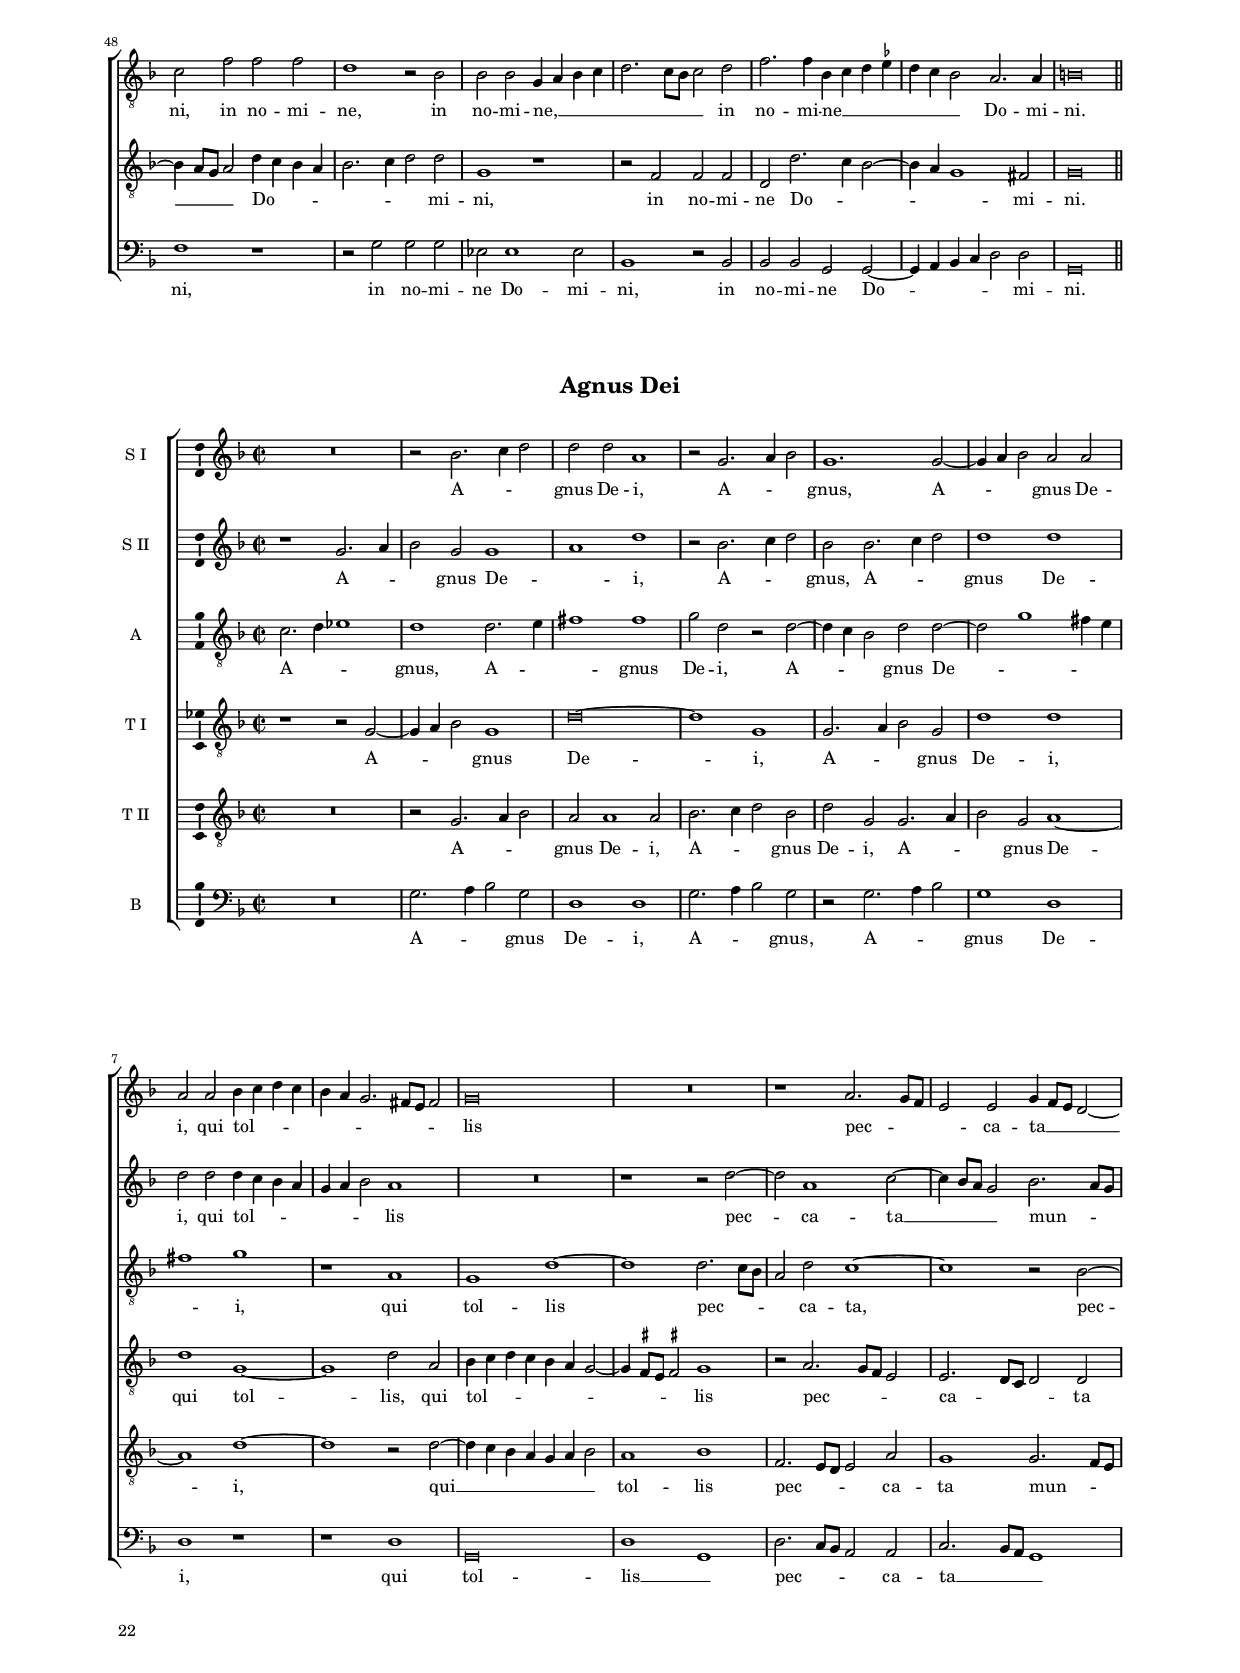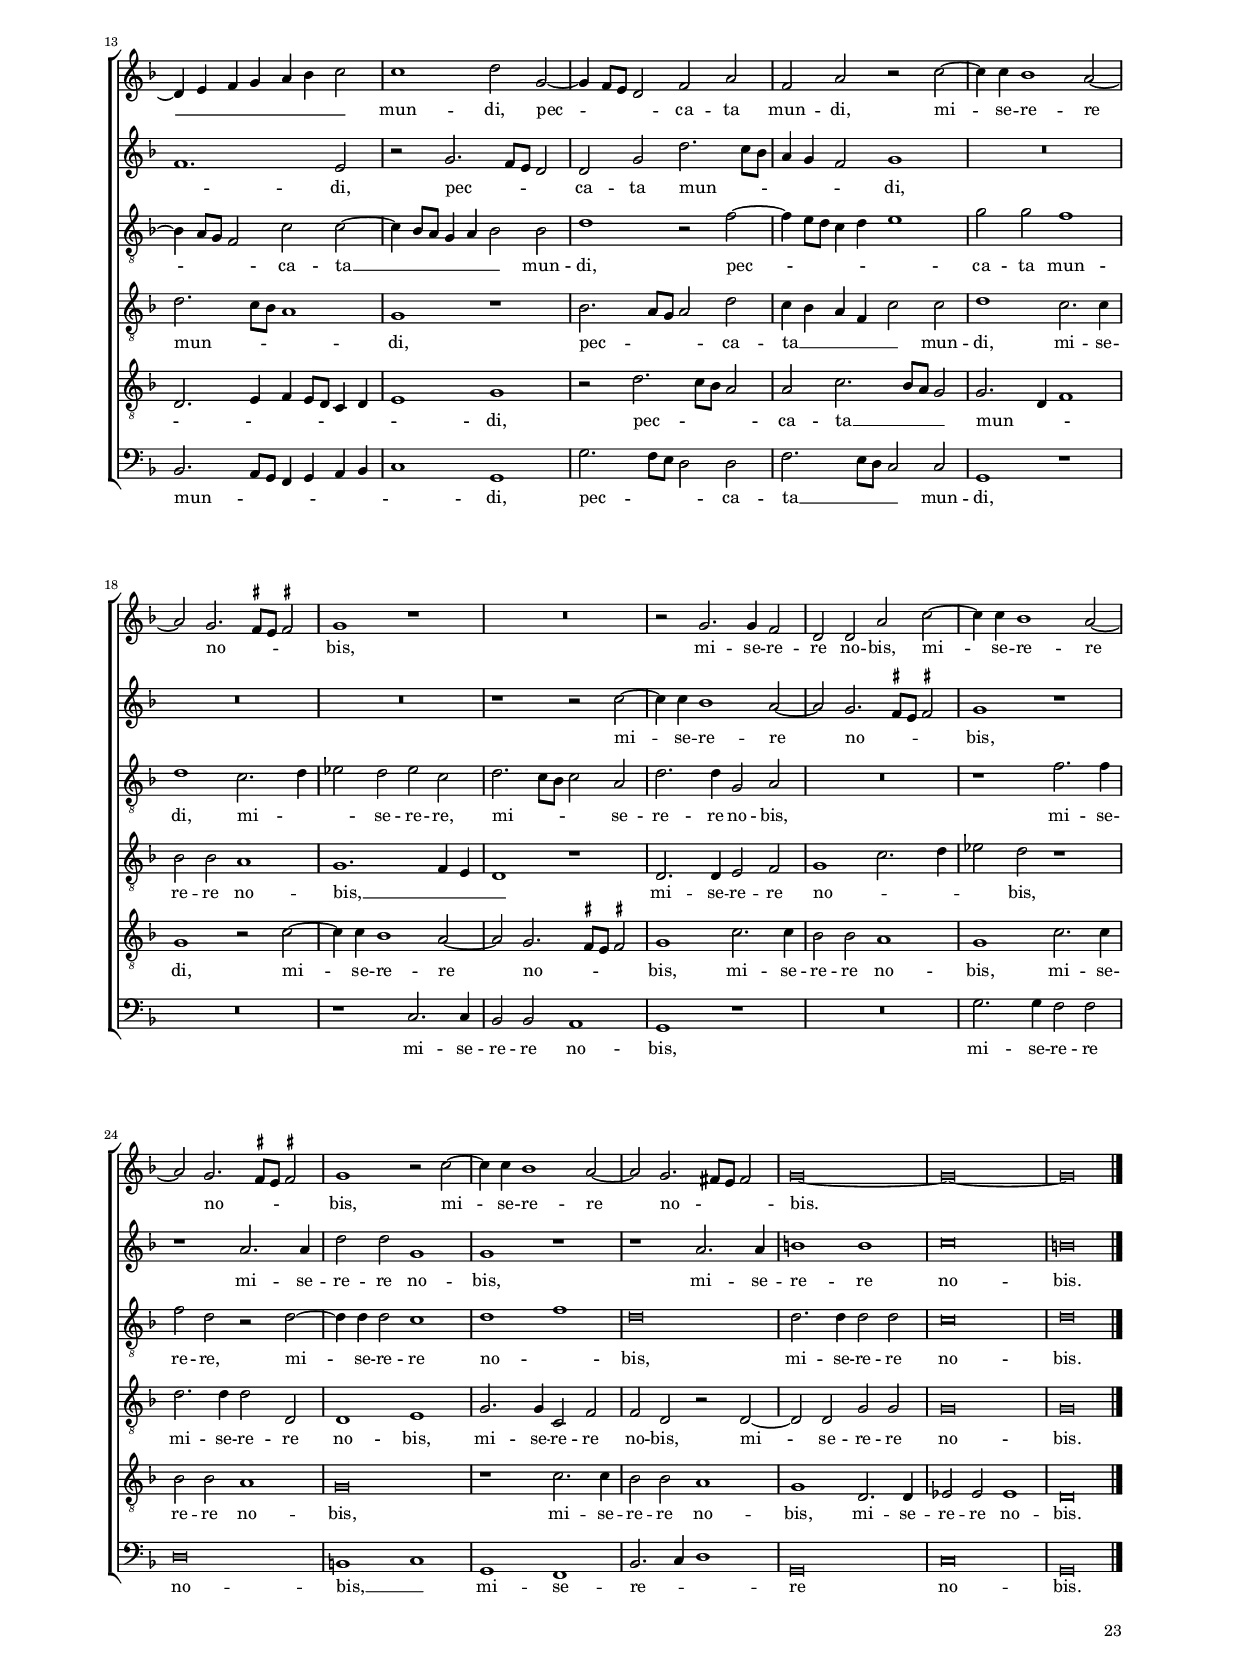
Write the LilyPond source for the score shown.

\version "2.22.2"
\language deutsch
#(set-global-staff-size 14)
% #(set-default-paper-size "letter")
#(ly:set-option 'point-and-click #f)

\header
{
  title="Kyrie"
  composer="Orlandus Lassus"
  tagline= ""
}

htitle =\markup { \column { \fontsize #5 \bold "Missa Certa fortiter" \transparent "xx" \transparent "xx" } }


\paper
	{
	top-margin = 1.5 \cm
	bottom-margin = 1 \cm
	left-margin = 2 \cm
	right-margin = 2 \cm
	ragged-bottom = ##f
	ragged-last-bottom = ##t
	print-page-number = ##f
	score-system-spacing = #'((basic-distance . 24) (minimum-distance . 14) (padding . 5) (strechability . 450))
    system-system-spacing = #'((basic-distance . 24) (minimum-distance . 14) (padding . 5) (strechability . 150))
    oddHeaderMarkup=\markup  \fill-line { \on-the-fly #first-page \htitle }
    oddFooterMarkup=\markup   \fill-line { "" \fromproperty #'page:page-number-string }
    evenFooterMarkup=\markup  \fill-line { \fromproperty #'page:page-number-string "" }
    last-bottom-spacing = #'((basic-distance . 12) (minimum-distance . 7) (padding . 4))
%	systems-per-page = 3
	min-systems-per-page = 3
	scoreTitleMarkup = \markup { \fill-line  { \null \fontsize #3 \bold \fromproperty #'header:piece \fromproperty #'header:opus } }
    %	markup-system-spacing = #'(basic-distance . 12)
%	print-all-headers = ##t
	print-first-page-number = ##f
%	first-page-number = 1
	}

	
global = {
	\key f \major
	\time 2/2 \set Score.measureLength = #(ly:make-moment 2/1)
    \set Score.tempoHideNote = ##t
    \tempo 2 = 90
    \skip 1*2*10 \bar "||"
    \skip 1*2*19 \bar "||"
    \skip 1*2*16 \bar "|."
	}

	ficta = { \once \set suggestAccidentals = ##t }
	
	forget = #(define-music-function (music) (ly:music?) #{
		\accidentalStyle forget
		$music
		\accidentalStyle default
		#})
        

incipitcantus = \markup { \score {
	{
	\set Staff.instrumentName = \markup { \fontsize #1 "Cantus I" }
	\key f \major
	\clef soprano
	s4 \bar ""
	}
	\layout  {
	raggedright = ##t
	indent = 1.6 \cm
	line-width = 2.4 \cm
	\context { \Staff \remove Time_signature_engraver }
	\override Staff.Clef.Y-extent = #'(0 . 0)
	}} \hspace #1 }
	

incipitsextus = \markup { \score {
	{
	\set Staff.instrumentName = \markup { \fontsize #1 "Cantus II" }
	\key f \major
	\clef soprano
	s4 \bar ""
	}
	\layout  {
	raggedright = ##t
	indent = 1.6 \cm
	line-width = 2.4 \cm
	\context { \Staff \remove Time_signature_engraver }
	\override Staff.Clef.Y-extent = #'(0 . 0)
	}} \hspace #1 }
      
      
incipitaltus = \markup { \score {
	{
	\set Staff.instrumentName = \markup { \fontsize #1 "Altus" }
	\key f \major
	\clef alto
	s4 \bar ""
	}
	\layout  {
	raggedright = ##t
	indent = 1.6 \cm
	line-width = 2.4 \cm
	\context { \Staff \remove Time_signature_engraver }
	\override Staff.Clef.Y-extent = #'(0 . 0)
	}} \hspace #1 }


incipittenor = \markup { \score {
	{
	\set Staff.instrumentName = \markup { \fontsize #1 "Tenor I" }
	\key f \major
	\clef tenor
	s4 \bar ""
	}
	\layout  {
	raggedright = ##t
	indent = 1.6 \cm
	line-width = 2.4 \cm
	\context { \Staff \remove Time_signature_engraver }
	\override Staff.Clef.Y-extent = #'(0 . 0)
	}} \hspace #1 }
      
      
incipitquintus = \markup { \score {
	{
	\set Staff.instrumentName = \markup { \fontsize #1 "Tenor II" }
	\key f \major
	\clef tenor
	s4 \bar ""
	}
	\layout  {
	raggedright = ##t
	indent = 1.6 \cm
	line-width = 2.4 \cm
	\context { \Staff \remove Time_signature_engraver }
	\override Staff.Clef.Y-extent = #'(0 . 0)
	}} \hspace #1 }
      
      
incipitbassus = \markup { \score {
	{
	\set Staff.instrumentName = \markup { \fontsize #1 "Bassus" }
	\key f \major
	\clef bass
	s4 \bar ""
	}
	\layout  {
	raggedright = ##t
	indent = 1.6 \cm
	line-width = 2.4 \cm
	\context { \Staff \remove Time_signature_engraver }
	\override Staff.Clef.Y-extent = #'(0 . 0)
	}} \hspace #1 }


cantus =  \relative c''
	{
	R\breve
	r2 g2. a4 b2
	g2 g b2. c4
	d2 d d2 a
%5
	a1 d,2 g~ |
	g4 a b2 b b4 a
	g1 f2 d~
	d4 e f g a b a2~
	a2 g2. fis8 e fis2
%10
	g\breve |
% Christe
	g1. a2~
	a4 g f1 g2~
	g2 a1 b2
	a1 b
%15
	a1 a2 c~ |
	c4 b8 a b2 a1~
	a1 fis2 g~
	g4 f e2 d1
	R\breve
%20
	r1 a' |
	b2 d1 c2~
	c4 b a2 g b
	a1 a2. g4
	fis2 fis g1
%25
	R\breve |
	R\breve
	e1 fis2 fis
	g\breve
	fis\breve |
%30
% Kyrie II
	fis2. fis4 g4 a b c
	d2 b a1
	d1 r
	r1 r2 d~
	d2 a a g
%35
	a1 d |
	g,1 a
	b1 a
	R\breve
	R\breve
%40
	r2 d2. c4 b2 |
	a2 g fis g
	a2 d2. c4 b2
	a2 g fis g
	a2 d d1
%45
	h\breve |
	}
	

sextus = \relative c''
	{
	R\breve
	r2 b2. c4 d2
	d2 b r g~
	g4 a b2 a d
%5
	d2 d d b~ |
	b4 c d2 g,2. a4
	b2 b2. c4 d2
	d\breve
	d\breve
%10
	h\breve |
% Christe
	r1 e,
	f2. e4 d1
	e1 fis2 g~
	g2 fis g d'~
%15
	d2 c2. b4 a2 |
	g2. f4 e2 f
	e1 a2 h
	c1 r
	R\breve
%20
	r1 r2 d~ |
	d4 c b2 a a~
	a4 b c d b c d2
	cis2 d2. cis!8 \ficta h cis2
	d\breve
%25
	R\breve |
	d,1 a'
	a\breve
	b\breve
	a\breve |
%30
% Kyrie II
	a2. a4 b2 d4 c
	b4 a g1 fis2
	g1 g
	r1 r2 b
	a2 d c c~
%35
	c2 f,1 b2~ |
	b4 a g2. \ficta fis8 e \ficta fis!2
	g1 r
	R\breve
	R\breve
%40
	r1 r2 d'~ |
	d4 c b2 a g
	fis2 g a d~
	d4 c b2 a g
	fis2 g2. fis!8 e fis2
%45
	g\breve |
	}

altus =  \relative c'
	{
	b2. c4 d2 b
	d1 r2 b~
	b4 c d2 g d
	g1 fis~
%5
	fis1 g2 d~ |
	d4 c b2. a4 g2~
	g4 a b c d e f2~
	f4 e d e f2 f
	d2 d d1
%10
	d\breve |
% Christe
	r1 c
	d2. c4 b1
	c1 d~
	d1 d2. e4
%15
	f2 e f2. e4 |
	d1 cis2 d~
	d4 \ficta cis8 \ficta h \ficta cis!2 d1
	c2. b4 a2 a
	b2 d c1
%20
	r1 d |
	d2. e4 f2 e
	f1 d2 g
	e2 f e1
	d2 a d b
%25
	a2 a2. b4 c d |
	b4 c d2 cis d~
	d4 cis8 \ficta h cis2 d d
	d\breve~
	d\breve |
%30
% Kyrie II
	r2 d1 d2
	d2 d2. c8 b a2
	g4 a b c d c b2
	a1 d2. e4
	f1 f2 e
%35
	f4 e d c b a g2 |
	es'1 d
	d2. e4 f1
	R\breve
	R\breve
%40
	d2. c4 b a g2 |
	fis2 g a d~
	d4 c b2 a g
	fis2 g a d
	d\breve
%45
	d\breve |
	}


tenor =  \relative c'
	{
	r1 g2. a4
	b2 g d'1
	b2. c4 d1
	d2 d2. d4 d2
%5
	d\breve |
	g,2. a4 b2 b
	b1 b2 b
	a2 f2. g4 a2
	f2 g a d,
%10
	d\breve |
% Christe
	R\breve
	R\breve
	R\breve
	r1 g
%15
	a2. g4 f1 |
	g1 a~
	a1 d,2 g~
	g2 a2. g4 f2~
	f2 g1 a2~
%20
	a2 b a1 |
	g1 a2. g4
	f1 g
	a\breve
	d,1. d'2~
%25
	d2 c2. b4 a2 |
	g2. f4 e2 f
	e1 d
	d\breve~
	d\breve |
%30
% Kyrie II
	d'2. d4 g,2 g
	g1 d'2 d~
	d2 g, g d'
	d2. c4 b a g2
	d'1 r
%35
	R\breve |
	R\breve
	g,1 a~
	a2 g a1
	d1 g,
%40
	a1 d |
	d,1. d2
	d1 r2 d'
	d,\breve
	d2 b' a1
%45
	g\breve |
	}

	
quintus  =  \relative c'
	{
	r1 r2 g~
	g4 a b2 g1
	d'1 g,2. a4
	b2 g a1~
%5
	a1 b2. c4 |
	d1 \ficta es
	d2 g, r f~
	f4 g a2 d1
	a2 b a1
%10
	g\breve |
% Christe
	R\breve
	R\breve
	R\breve
	R\breve
%15
	R\breve |
	R\breve
	R\breve
	e1 f2. e4
	d1 e
%20
	fis2 g2. fis8 e fis2 |
	d1 r
	R\breve
	r1 r2 a'~
	a2 d4 c b a g2
%25
	f2 e f f |
	d2 b' a1
	a1 a
	g2 g g1
	a\breve |
%30
% Kyrie II
	R\breve
	r1 a2. a4
	b2 d4 c b a g2~
	g2 \ficta fis g1
	d1 r
%35
	R\breve |
	r1 r2 d~
	d2 d'1 d2
	c1. f,2~
	f2 b2. a4 g2~
%40
	g4 fis8 e fis2 g1 |
	r2 d'2. c4 b2
	a2 g fis g
	a2 d2. c4 b2
	a2 g a d,
%45
	d\breve |
	}


bassus  =  \relative c
	{
	R\breve
	g'2. a4 b2 g
	g2 g2. a4 b2
	g1 d~
%5
	d1 g2. a4 |
	b2 g es2. f4
	g2 es b2. c4
	d\breve~
	d\breve
%10
	g,\breve |
% Christe
	R\breve
	R\breve
	R\breve
	R\breve
%15
	R\breve |
	R\breve
	R\breve
	c1 d2. c4
	b1 c
%20
	d\breve |
	g,1 r
	R\breve
	R\breve
	r1 g
%25
	a2. g4 f1 |
	g1 a~
	a1 d
	g,\breve
	d'\breve |
%30
% Kyrie II
	R\breve
	r1 d2. d4
	g,2 g g1
	d'1 g,
	R\breve
%35
	R\breve |
	R\breve
	g1 d'2. e4
	f2 e f4 e d c
	b4 a g2 es'1
%40
	d1 g, |
	r2 g d' g,
	r2 g d' g,
	r2 g d' g,
	r2 g d'1
%45
	g,\breve |
	}
	
lyricscantus = \lyricmode {
	Ky -- _ _ ri -- e,
    Ky -- _ _ ri -- e e -- lei -- son,
    Ky -- _ _ ri -- e __ _ _ e -- lei -- _ _ _ _ _ _ _ _ _ _ son.
    Chri -- ste __ _ _ e -- _ lei -- son,
    Chri -- _ ste e -- _ _ _ lei -- son,
    Chri -- _ _ ste,
    Chri -- ste e -- lei -- _ _ son,
    Chri -- ste e -- _ _ lei -- son,
    Chri -- ste e -- lei -- son.    
    Ky -- ri -- e __ _ _ _ _ e -- lei -- son,
    Ky -- ri -- e e -- lei -- _ son, __ _ _ _    
    Ky -- _ _ ri -- e e -- lei -- son,
    Ky -- _ _ ri -- e e -- lei -- son,
    e -- lei -- son.
	}

	
lyricssextus = \lyricmode {
	Ky -- _ _ ri -- e,
    Ky -- _ _ ri -- e e -- lei -- son,
    Ky -- _ _ ri -- _ _ e __ _ _ e -- lei -- son.
    Chri -- ste __ _ _ _ e -- lei -- _ son,
    Chri -- ste __ _ _ e -- _ _ lei -- son,
    e -- lei -- son,
    Chri -- _ _ ste e -- _ _ _ _ _ _ _ lei -- _ _ _ son,
    Chri -- ste e -- lei -- son.    
    Ky -- ri -- e e -- _ _ _ _ _ lei -- son,
    Ky -- _ ri -- e e -- lei -- _ _ _ _ _ _ son,    
    Ky -- _ _ ri -- e e -- lei -- son,
    Ky -- _ _ ri -- e e -- lei -- _ _ _ son.
	}
	
	
lyricsaltus = \lyricmode {
	Ky -- _ _ ri -- e,
    Ky -- _ _ ri -- e e -- lei -- son,
    Ky -- _ _ _ _ _ _ _ _ _ _ _ _ _ _ ri -- e e -- lei -- son.
    Chri -- ste __ _ _ e -- lei -- son, __ _ _ 
    Chri -- ste __ _ _ e -- lei -- _ _ _ son,
    Chri -- _ _ ste e -- lei -- son,
    Chri -- ste __ _ _ e -- lei -- son,
    Chri -- ste e -- lei -- son,
    Chri -- ste e -- lei -- son, __ _ _ _ _ _ _ 
    Chri -- ste __ _ _ _ e -- lei -- son.
    Ky -- ri -- e e -- _ _ _ lei -- _ _ _ _ _ _ son,
    Ky -- _ _ ri -- e e -- _ _ _ _ _ _ lei -- _ son, __ _ _    
    Ky -- _ _ _ _ ri -- e e -- lei -- _ _ _ son,
    Ky -- ri -- e e -- lei -- son.
	}
	

lyricstenor = \lyricmode {
	Ky -- _ _ ri -- e,
    Ky -- _ _ ri -- e e -- lei -- son,
    Ky -- _ _ ri -- e e -- lei -- son,
    Ky -- _ _ ri -- e e -- lei -- son.    
    Chri -- ste __ _ _ e -- lei -- son,
    Chri -- ste __ _ _ _ e -- lei -- son,
    Chri -- ste __ _ _ e -- lei -- son,
    Chri -- ste __ _ _ e -- _ _ _ lei -- _ son.    
    Ky -- ri -- e e -- lei -- son,
    Ky -- ri -- e e -- lei -- _ _ _ _ son,
    Ky -- _ ri -- e e -- lei -- _ son,
    Ky -- ri -- e e -- lei -- son,
    e -- lei -- son.
	}

	
lyricsquintus = \lyricmode {
	Ky -- _ _ ri -- e,
    Ky -- _ _ ri -- e,
    Ky -- _ _ _ ri -- e,
    Ky -- _ _ ri -- e e -- lei -- son.
    Chri -- ste __ _ _ _ e -- lei -- _ _ _ son,    
    Chri -- ste __ _ _ _ _ e -- lei -- son,
    Chri -- ste e -- lei -- son,
    Chri -- ste e -- lei -- son.    
    Ky -- ri -- e e -- _ _ _ _ _ lei -- son,
    Ky -- _ ri -- e e -- _ _ lei -- _ _ _ son,
    Ky -- _ _ ri -- e e -- lei -- son,
    Ky -- _ _ ri -- e e -- lei -- son.
	}
	
	
lyricsbassus = \lyricmode {
	Ky -- _ _ ri -- e,
    Ky -- _ _ ri -- e,
    Ky -- _ _ ri -- e __ _ _ e -- lei -- _ _ son.
    Chri -- ste __ _ _ e -- lei -- son,    
    Chri -- ste __ _ _ _ e -- _ lei -- son.
    Ky -- ri -- e e -- lei -- _ son,
    Ky -- _ _ _ ri -- e __ _ _ _ _ _ _ e -- lei -- son,
    Ky -- ri -- e e -- lei -- son,
    Ky -- ri -- e e -- lei -- son.
	}


\score
{  
	\transpose c c {
	\new ChoirStaff \with { \override StaffGrouper.staff-staff-spacing.basic-distance = #12 }
	<<
	
	\new Staff << \global
	\new Voice="v1" {
		\set Staff.instrumentName=\incipitcantus
		\set Staff.midiInstrument = "reed organ"
		\clef violin
		\cantus }
	\new Lyrics \lyricsto "v1" {\lyricscantus }
	>>
	
	
	\new Staff << \global
	\new Voice="v6" {
		\set Staff.instrumentName=\incipitsextus
		\set Staff.midiInstrument = "reed organ"
		\clef violin 
		\sextus}
	\new Lyrics \lyricsto "v6" {\lyricssextus }
	>>

	
	\new Staff << \global
	\new Voice="v2" {
		\set Staff.instrumentName=\incipitaltus
		\set Staff.midiInstrument = "reed organ"
        \clef "G_8" % violin
		\altus}
	\new Lyrics \lyricsto "v2" {\lyricsaltus }
	>>

	
	\new Staff << \global
	\new Voice="v3" {
		\set Staff.instrumentName=\incipittenor
		\set Staff.midiInstrument = "reed organ"
		\clef "G_8"
		\tenor }
	\new Lyrics \lyricsto "v3" {\lyricstenor }
	>>
	
	
	\new Staff << \global
	\new Voice="v5" {
		\set Staff.instrumentName=\incipitquintus
		\set Staff.midiInstrument = "reed organ"
		\clef "G_8"
		\quintus}
	\new Lyrics \lyricsto "v5" {\lyricsquintus }
	>>
	
	
	\new Staff << \global
	\new Voice="v4" {
		\set Staff.instrumentName=\incipitbassus
		\set Staff.midiInstrument = "reed organ"
		\clef "bass" 
		\bassus }
	\new Lyrics \lyricsto "v4" {\lyricsbassus}
	>>
	
	>>
	} % transpose
		
	\layout
	{
	indent = 2.8 \cm
%	\context { \Lyrics \override VerticalAxisGroup.nonstaff-relatedstaff-spacing.padding = #2 }
%	\context { \Lyrics \override LyricText.font-size = #1 }
	\context { \Staff \override TimeSignature.break-visibility = #end-of-line-invisible }
	\context { \Staff \consists "Ambitus_engraver" }
	\context { \Score \override BarNumber.padding = #2 }
	\context { \Voice \override NoteHead.style = #'baroque }
	}
	
\midi
	{
	}
	
}


%%%%%%%%%%%%%%%%%%%%%%%%%%%%%   GLORIA


	
global = {
	\key f \major
	\time 2/2 \set Score.measureLength = #(ly:make-moment 2/1)
    \set Score.tempoHideNote = ##t
    \tempo 2 = 90
    \skip 1*2*57 \bar "||" \break
    \skip 1*2*61 \bar "|."
	}

	ficta = { \once \set suggestAccidentals = ##t }
	
	forget = #(define-music-function (music) (ly:music?) #{
		\accidentalStyle forget
		$music
		\accidentalStyle default
		#})


cantus =  \relative c''
	{
	r1 g2. a4
	b2 g g1
	g1 r2 g~
	g2 g g1
%5
	g1 a~ |
	a1 r
	r2 b1 b2
	b4 a b c d2 c4 b
	a2. a4 g1
%10
	R\breve |
	r1 d'~
	d2 d2. cis8 \ficta h cis2
	d2 a1 g2~
	g4 \ficta fis8 e \ficta fis!2 g g
%15
	g1 e |
	d1 r
	R\breve
	r1 r2 g~
	g2 g a a
%20
	b2 d c b |
	a2 d2. \ficta cis8 \ficta h \ficta cis!2
	d2. c8 b a2 d~
	d2 b b b~
	b4 a a2 g g
%25
	r2 a4 b c2 h |
	r2 c4 d es2 d
	r2 a4 b c2 a
	r2 f4 g a2 f
	r2 g2. f8 e f2
%30
	e2 e f2. g4 |
	a4 b a1 g2~
	g2 fis g g~
	g4 g g2 a1
	b2. a4 g2 f
%35
	f2 b2. a8 g a2 |
	b1 b~
	b2 b b d
	c1 b2. b4
	a1 a2. a4
%40
	d2 g,1 g2 |
	a2 a b g
	f2 e4 d e1
	fis1 g
	g\breve
%45
	fis1 g |
	fis\breve
	R\breve
	R\breve
	R\breve
%50
	r2 d'2. c4 b2 |
	a2 a2. b4 c2
	b1 a
	a2. g4 fis1
	r1 a
%55
	c2 f, r1 |
	a\breve
	a\breve |
% Qui tollis
	g\breve
	g1 a
%60
	b1 r |
	R\breve
	R\breve
	r1 r2 d~
	d2 c a g
%65
	f2. e4 d1 |
	e1 fis~
	fis1 g~
	g1 a
	R\breve
%70
	R\breve |
	r1 r2 a4 g
	f4 e f g a2 a
	d,4 c d e f1
	r2 d'4 c b a b c
%75
	d2 d c1 |
	a2. a4 b2 b
	b1 d
	c2 f, r1
	r2 a b4 c d c
%80
	b4 a g2 fis1 |
	R\breve
	r2 a b a
	g2 f2. g4 a2~
	a4 g8 f g2 a a~
%85
	a2 a a a |
	d1 d2 d~
	d4 d d2 h2. h4
	h1 c2 c~
	c2 d c4 b b2~
%90
	b4 a8 g a2 b1 |
	R\breve
	r2 d c1
	c2 b a2. g8 f
	g1 a
%95
	f1. b2~ |
	b2 a b1
	b2 b b4 a b c
	d2 c d c4 b
	a2. a4 g1
%100
	R\breve |
	R\breve
	R\breve
	a2. g8 f e1
	g2 g g4 f8 e d2
%105
	d2 g d'2. c8 b |
	a2 c c c~
	c2 g d'1
	R\breve
	R\breve
%110
	R\breve |
	r2 c1 b2~
	b2 a2. g4 g2~
	g4 fis8 e fis2 g1
	R\breve
%115
	r1 r2 c~ |
	c2 b1 a2~
	a4 g g2. fis8 e fis2
	g\breve |	
	}


sextus =  \relative c''
	{
	r1 b2. c4
	d2 d d2. c4
	b4 a g2. f4 es d
	es1 d~
%5
	d1 f~ |
	f1 r
	f1 g
	f2. e4 f4 d g2~
	g2 fis g1
%10
	R\breve |
	r2 a b2. b4
	a1 a2. a4
	a2 d d1
	d1 r2 d
%15
	c2 b a1~ |
	a1 r
	R\breve
	R\breve
	c2. c4 c2 c
%20
	f,2 b a g |
	fis2 g a1
	r2 a f f
	d2 d d'1
	c2 f, r1
%25
	r1 e4 f g2 |
	a1 r
	d,4 e f2 e f4 g
	a2 d, f4 g a2~
	a2 b a a
%30
	a\breve |
	d1 d,~
	d\breve
	e2. e4 e2 f~
	f2 g b2. a4
%35
	d2 d c1 |
	f,2 f1 f2
	g1 f2 b
	a2. a4 g1
	r2 d'1 d2
%40
	h1 c~ |
	c2 c d c
	a2 g a1
	a1 h2. c4
	d2 c2. b8 a b2
%45
	a1 r |
	r2 a2. a4 a2
	b1 a2. b4
	c1 d2. c4
	b4 g a2 b1
%50
	a1 b2 d~ |
	d2 c1 a2
	g1 f
	e1 a
	r1 e
%55
	a2. a4 g1 |
	r1 e
	fis\breve |
% Qui tollis
	h\breve
	c\breve
%60
	f,1 r |
	R\breve
	R\breve
	r1 a~
	a2 a c b~
%65
	b2 a1 g2 |
	a1 r2 a~
	a2 d2. g,4 d'2
	c\breve
	R\breve
%70
	R\breve |
	r2 a4 g f e f g
	a4 g a b c2 f,
	f1 r2 d'4 c
	b4 a b c d2 d
%75
	b2 b2. a8 g a4 b |
	c2 c d d
	d1 b
	a\breve
	fis2 fis g4 a b c
%80
	d4 c b2 a1 |
	R\breve
	r2 d d c
	b1 a
	d1 cis
%85
	r1 d2. d4 |
	b2 a b1
	a1 d2. d4
	d1 g,
	a2. b4 g1
%90
	f\breve |
	R\breve
	r2 b a1
	g2 d'2. c8 b a4 b
	c2 d1 cis2
%95
	d2 b1 f2 |
	c'1 f,
	g1 f2. e4
	f4 g a2 f g~
	g2 fis g1
%100
	R\breve |
	R\breve
	r2 d'2. c8 b a2
	c2 c c4 b8 a g2
	r1 r2 g~
%105
	g4 f8 e d2 f a |
	f1 a
	r2 c1 b2~
	b2 a2. g4 g2~
	g4 \ficta fis8 e \ficta fis!2 g1
%110
	R\breve |
	r1 r2 g~
	g2 f e d
	r2 c'1 b2~
	b2 a2. g4 g2~
%115
	g4 fis8 e fis2 g1~ |
	g1 r
	r2 d d1~
	d\breve |	
	}


altus =  \relative c'
	{
	c2. d4 es2 d
	g2 d d1
	d2 es2. d4 c2~
	c2 c1 h4 a
%5
	h1 c~ |
	c1 d~
	d1 es
	d2. c4 b2 a4 g
	d'2 d b2. c4
%10
	d1 r |
	d1 d2 g~
	g4 f8 e f2 e1
	d1 d~
	d1 d
%15
	es2 d2. cis8 \ficta h cis2 |
	d2 f es d
	c2 d2. c8 b c2
	d1 e2. e4
	e1 f
%20
	d2 f f d |
	d2 d4 e f e8 d e2
	d\breve
	f2. f4 f2 f~
	f4 f c2 b1
%25
	a1 r2 d4 e |
	f2 c r d4 e
	f2 d r d
	c2 b r c4 b
	a2 d d4 d a2
%30
	a1 a2 d |
	d2 f1 d2~
	d4 c a2 h1
	c2. c4 c2 d~
	d2 es es d
%35
	b1 f' |
	d2 d1 d2
	es2 es d f~
	f4 f c2 r g'~
	g2 fis fis1
%40
	g2 d e2. d4 |
	e2 f1 e2~
	e4 d d1 \ficta cis2
	d1 d
	h2 c d1~
%45
	d1 r |
	r1 d2. d4
	g,2 g'2. f8 e f2
	e2 f1 b,4 c
	d4 \ficta es d1 g2~
%50
	g4 fis8 e fis2 g1 |
	e1 f2. f4
	d2 e1 d2~
	d2 cis d2. c4
	b2 d1 c2~
%55
	c2 a d e!~ |
	e2 d2. cis8 \ficta h cis2
	d\breve |
% Qui tollis
	d\breve
	e1 f
%60
	d2 d es1 |
	d1. c2~
	c4 b8 a b2 a1~
	a1 f'
	e1 f2 d~
%65
	d2 f2. e4 d2~ |
	d4 \ficta cis8 \ficta h \ficta cis!2 d1
	r1 d
	e1 f~
	f2 g1 f2~
%70
	f2 d d1 |
	cis1 d~
	d1 r2 d4 c
	b4 a b c d c d e
	f1. f2
%75
	f\breve |
	f2. f4 f2 f
	f1 f2 f~
	f4 e d2. \ficta cis8 \ficta h \ficta cis!2
	d2 a d1
%80
	d1 r2 a |
	g4 a b c d c b2
	a2 a f'2. f4
	d2 d1 f2~
	f2 e4 d e1
%85
	fis1. fis2 |
	g2 fis g1
	fis1 r2 g~
	g4 g g2 e1
	f2 f es2. d4
%90
	c1 d |
	R\breve
	f\breve
	e2 g f1
	e2 d e1
%95
	d1 d |
	f1 d2 d
	es1 d2. c4
	b2 f' b, a4 g
	d'2 d b1
%100
	R\breve |
	R\breve
	d2. c8 b a2 d
	c2 c c1~
	c1 b2. c4
%105
	d1 r2 f~ |
	f4 e8 d c2 f2 f
	e2 e g1
	R\breve
	c,2. d4 es2 d
%110
	es2 c r1 |
	c2. d4 es2 d
	g,2 a r1
	r1 r2 g'
	f1 e2 d
%115
	d1 d2 es |
	d2 d2. e4 f f,
	g1 a2 d
	h\breve |	 
	}


tenor =  \relative c'
	{
	R\breve
	r2 g2. a4 b2
	g1 g2. f4
	es4 d c2 d1~
%5
	d1 r |
	r1 b'~
	b1 es,
	R\breve
	r1 r2 b'
%10
	b4 a b c d2 c4 b |
	a2. a4 g1
	a\breve
	a2 a d, d'~
	d4 c a2 h h
%15
	c2 g a a~ |
	a2 d g, b
	a1 g
	a1 c2. c4
	c1 c
%20
	b2 b f g |
	d2 b' a2. g4
	f2 a1 b2
	f1 b2. b4
	c2 a d d
%25
	d2. c8 b a2 g |
	r1 g4 a b2
	a1 r
	r1 r2 a4 b
	c2 b r d~
%30
	d4 cis cis2 d a |
	r2 a f g
	a1 g
	R\breve
	R\breve
%35
	R\breve |
	b2. a8 g f2 b
	b\breve
	c2 f d2. d4
	d1 d2. d4
%40
	g,1 c2. b4 |
	a2 f b c
	d2 b a1
	r2 d,1 d2
	g1 g
%45
	a1 g |
	a1 a
	R\breve
	R\breve
	R\breve
%50
	r1 g |
	a2. g4 f2 f
	g1 a~
	a1 d,
	g2. f4 e1
%55
	f1 d2 g |
	f1 e
	d\breve |
% Qui tollis
	g\breve
	g1 f
%60
	f1 g~ |
	g1 es
	d1. d'2~
	d4 \ficta cis8 \ficta h \ficta cis!2 d1
	a2. a4 f2 g
%65
	d'2. c4 b1 |
	a1. d,2
	d'1 d2 g,
	g2 g r f
	b1 a~
%70
	a2 g2. f8 e f2 |
	e1 r
	R\breve
	R\breve
	R\breve
%75
	r2 b' f f~ |
	f4 f c'2 b1
	b2. b4 b2 b
	c2 a a1
	a2 d g,1~
%80
	g1 d'~ |
	d2 g, g d'~
	d2 d b f
	g4 a b c d1
	b1 a
%85
	d1. d2 |
	d2 d d1
	d1 g,2. g4
	g1 c
	f,2 d es1
%90
	f1. f2 |
	g2 f g a
	b1 r2 f
	c'2 g d'1
	c2 b a1
%95
	b1 b |
	c1 b
	R\breve
	R\breve
	r1 r2 b
%100
	b4 a b c d2 c |
	d2 c4 b a2 a
	b2. a8 g f2. e8 d
	e2 a2. g8 f e2
	e2 g g1
%105
	b2. a8 g a2 d |
	c2 c2. b4 a g8 f
	g2 g g4 f8 e d4 e
	f1 r
	r2 c'1 b2~
%110
	b2 a2. g4 g2~ |
	g4 \ficta fis8 e \ficta fis!2 g1
	c1. b2
	a1 g
	r2 c1 b2
%115
	a1 g |
	r1 r2 c~
	c2 b a1
	g\breve |	
	}

	
quintus  =  \relative c'
	{
	r1 r2 g~
	g4 a b2 g2. a4
	b1 c
	g1 g~
%5
	g1 f~ |
	f1 f~
	f1 r
	R\breve
	r1 r2 g
%10
	f2. e4 f4 d g2~ |
	g2 fis g d'~
	d2 d, e1
	fis2. g4 a2 b
	a1 g
%15
	r1 r2 e |
	f4 g a b c2 f,~
	f2 d b' g~
	g4 \ficta fis8 e \ficta fis!2 g2. g4
	g1 f
%20
	f1 r |
	r1 r2 a~
	a2 f f1
	b2. b4 f1
	f2. f4 d2 g
%25
	fis1 r |
	r2 a4 b c2 f,
	r2 f4 g a2 a
	r1 d,4 e f2
	e2 g4 g a1
%30
	r2 a4 g f e d e |
	f2. g4 a2 b
	a2 d, d1
	R\breve
	R\breve
%35
	r1 r2 f~ |
	f2 f b2. a4
	g4 f es2 f1
	r2 a b g
	a\breve
%40
	R\breve |
	R\breve
	R\breve
	a1 g2. f8 e
	d2 es d1~
%45
	d2 d'2. c8 b c2 |
	d1 r2 d~
	d4 d g,2 d'1
	a1 b2 g~
	g2 fis g1
%50
	d'1 d |
	R\breve
	R\breve
	r1 r2 d~
	d4 c b2 a a~
%55
	a4 b c2 b1 |
	a1 a~
	a\breve |
% Qui tollis
	d,1 d'
	c\breve
%60
	b1. c2~ |
	c2 b1 g2
	g1 f
	e1 d
	R\breve
%65
	R\breve |
	r1 a'~
	a1 h
	c1 c
	d\breve
%70
	b1 a |
	a1 a
	R\breve
	r2 d4 c b a b c
	d2 b b1~
%75
	b1 r2 c~ |
	c4 c f,2 f f~
	f2 f f1~
	f1 e
	d1 r
%80
	r1 r2 d' |
	b4 c d c b a g2
	fis1 r
	R\breve
	R\breve
%85
	a1. a2 |
	g2 a g1
	a1 r
	R\breve
	R\breve
%90
	r1 b |
	b2. b4 b2 c
	d1 r
	R\breve
	R\breve
%95
	f,1. f2 |
	f1 f
	R\breve
	R\breve
	r1 r2 g
%100
	f2. e4 f g a2 |
	f2 g1 fis2
	g1 r2 a~
	a4 g8 f e2 e g
	g4 f e d8 c d1
%105
	r2 d'2. c8 b a2 |
	a2 a c1
	c1 d
	c1 b
	a1 g
%110
	R\breve |
	r1 r2 d
	e2 f g1
	c2. d4 es2 d
	d4 d, f2 g1
%115
	R\breve |
	g1 f
	e2 d r d
	d\breve |	
	}


bassus  =  \relative c
	{
	R\breve
	g'2. a4 b2 g~
	g4 f es d c1~
	c1 g
%5
	g1 r |
	r1 b~
	b1 r
	R\breve
	r1 es
%10
	d2. c4 b2 a4 g |
	d'2 d g,1
	d'1 a
	d2. e4 fis2 g
	d1 g,
%15
	r1 a |
	d1 c2 b
	f'1 es
	d1 c2. c4
	c1 g
%20
	b1 r |
	R\breve
	d1. b2
	b1 b2. b4
	f1 g
%25
	d'1 r |
	d4 e f2 c b4 c
	d2 d r d4 e
	f2 b, r f4 g
	a2 g d' d
%30
	a1 d |
	d\breve~
	d1 g,
	R\breve
	R\breve
%35
	R\breve |
	b1 b
	es1 b
	f'1 g2. g4
	d\breve
%40
	R\breve |
	R\breve
	R\breve
	d1 g,
	g\breve
%45
	d'1 es |
	d\breve
	R\breve
	R\breve
	R\breve
%50
	R\breve |
	R\breve
	R\breve
	R\breve
	g,1 a2. g4
%55
	f2 f g1 |
	a\breve
	d\breve |
% Qui tollis
	g,\breve
	c1 f,
%60
	b1 g |
	g\breve
	g1 d'
	a1 r
	R\breve
%65
	R\breve |
	r1 d~
	d1 g
	c,1 f
	d1 d~
%70
	d1 d |
	a1 d
	R\breve
	R\breve
	R\breve
%75
	R\breve |
	f2. f4 b,2 b
	b1 b
	f2. g4 a1
	d1 r
%80
	r1 r2 d |
	g,\breve
	d'1 r
	R\breve
	R\breve
%85
	d1. d2 |
	g,2 d' g,1
	d'1 r
	R\breve
	R\breve
%90
	r1 b |
	es2 d es c
	b1 r
	R\breve
	R\breve
%95
	b1 b |
	f1 b
	R\breve
	R\breve
	r2 d es1
%100
	d2. c4 b2 f' |
	b,2 a4 g d'2 d
	g,1 d'2. c8 b
	a1 c2 c
	c2. b8 a g1
%105
	g'2. f8 e d1 |
	f2 f f2. e8 d
	c2 c g1
	R\breve
	R\breve
%110
	c1 b |
	a1 g
	R\breve
	r1 g2. a4
	b2 f c' g
%115
	d'2. c4 h2 c |
	g2. a4 b2 f
	c'2 g d'1
	g,\breve |	
	}

    
lyricscantus = \lyricmode {
	Et __ _ _ in ter -- ra,
    et in ter -- ra pax,
    pax ho -- mi -- _ _ _ _ _ _ _ ni -- bus bo -- nae __ _ _ _ vo -- lun -- ta -- _ _ _ tis.
    Lau -- da -- mus te,
    a -- do -- ra -- mus te, glo -- ri -- fi -- ca -- mus __ _ _ _ te. __ _ _ _
    Gra -- ti -- as a -- gi -- mus ti -- bi    
    pro -- pter ma -- gnam,
    pro -- pter ma -- gnam,
    pro -- pter ma -- gnam,
    pro -- pter ma -- gnam glo -- _ _ _ ri -- am tu -- _ _ _ _ _ _ am.
    Do -- mi -- ne De -- us __ _ _ Rex coe -- le -- _ _ _ stis,
    De -- us Pa -- ter om -- ni -- po -- tens,
    Do -- mi -- ne Fi -- li u -- ni -- ge -- ni -- te __ _ _ _ 
    Je -- _ su Chri -- _ ste,
    Fi -- _ _ li -- us __ _ _ Pa -- _ tris, __ _ _ 
    Fi -- li -- us Pa -- tris.    
    Qui tol -- _ lis
    mi -- se -- re -- re no -- _ _ bis,
    qui tol -- lis
    su -- _ _ _ _ _ _ sci -- pe, __ _ _ _ _ 
    su -- _ _ _ _ _ _ sci -- pe de -- pre -- ca -- ti -- o -- nem no -- stram,
    qui se -- _ _ _ _ _ _ des ad dex -- te -- ram Pa -- _ _ _ _ _ tris,
    mi -- se -- re -- re no -- bis.
    Quo -- ni -- am,
    quo -- ni -- am tu so -- lus san -- _ _ _ _ _ ctus,
    tu so -- lus Al -- tis -- _ _ _ si -- mus Je -- su Chri -- ste,
    cum San -- _ _ _ _ cto Spi -- _ _ _ ri -- tu
    in __ _ _ _ glo -- ri -- a __ _ _ _ De -- i,
    in __ _ _ _ glo -- ri -- a De -- i,    
    De -- i Pa -- tris.
    A -- _ _ _ men,
    De -- i Pa -- tris.
    A -- _ _ _ men.
	}

    
lyricssextus = \lyricmode {
	Et __ _ _ in ter -- _ _ _ _ _ _ _ _ ra pax,
    pax ho -- mi -- _ _ _ _ ni -- bus,
    ho -- mi -- ni -- bus bo -- nae vo -- lun -- ta -- tis.
    Lau -- da -- mus te,
    a -- do -- ra -- mus te, glo -- ri -- fi -- ca -- mus te.
    Gra -- ti -- as a -- gi -- mus ti -- bi
    pro -- pter ma -- gnam,
    pro -- pter ma -- gnam,
    pro -- pter ma -- gnam,
    pro -- pter ma -- gnam glo -- ri -- am tu -- am.
    Do -- mi -- ne De -- us Rex __ _ _ coe -- le -- stis,
    De -- us Pa -- ter om -- ni -- po -- tens,
    Do -- mi -- ne Fi -- li u -- ni -- ge -- ni -- te
    Je -- su __ _ _ Chri -- _ _ _ ste,    
    Do -- mi -- ne De -- us __ _ _ A -- _ _ _ _ gnus De -- i,
    Fi -- _ li -- us Pa -- _ tris,
    Fi -- _ li -- us Pa -- tris.    
    Qui tol -- lis
    mi -- se -- re -- re no -- _ bis,
    qui tol -- _ _ lis
    su -- _ _ _ _ _ _ _ _ _ _ sci -- pe,
    su -- _ _ _ _ _ _ sci -- pe de -- _ _ _ _ _ pre -- ca -- ti -- o -- nem no -- stram,
    qui se -- _ _ _ _ _ _ des ad dex -- te -- ram Pa -- _ tris,    
    mi -- se -- re -- re no -- bis.
    Quo -- ni -- am tu so -- lus san -- ctus,
    tu so -- lus Al -- _ _ _ _ _ tis -- si -- mus Je -- su Chri -- ste,
    cum San -- _ _ _ _ cto Spi -- ri -- tu
    in __ _ _ _ glo -- ri -- a, __ _ _ _
    in __ _ _ _ glo -- ri -- a __ _ De -- i Pa -- tris.
    A -- _ _ _ men,
    De -- i Pa -- tris,
    De -- i Pa -- tris.
    A -- _ _ _ men,
    A -- men.
	}


lyricsaltus = \lyricmode {
	Et __ _ _ in ter -- ra,
    et in ter -- _ _ ra __ _ _ _ pax,
    pax ho -- mi -- _ _ _ _ _ ni -- bus __ _ _ bo -- nae vo -- _ _ _ lun -- ta -- tis.
    Lau -- da -- mus __ _ _ _ te, be -- ne -- di -- ci -- mus __ _ _ _ te,
    a -- do -- ra -- mus te, glo -- ri -- fi -- ca -- mus __ _ _ _ _ _ te.
    Gra -- ti -- as a -- gi -- mus ti -- bi
    pro -- pter ma -- gnam,
    pro -- pter ma -- gnam glo -- ri -- am,
    pro -- pter ma -- gnam glo -- ri -- am tu -- am,
    glo -- ri -- am tu -- _ _ am.
    Do -- mi -- ne De -- us Rex coe -- le -- _ stis,
    De -- us Pa -- ter om -- ni -- po -- tens,
    Do -- mi -- ne Fi -- li u -- _ _ ni -- ge -- _ _ ni -- te
    Je -- su Chri -- ste,    
    Do -- mi -- ne De -- _ _ _ us A -- gnus __ _ _ _ _ De -- _ _ _ i,
    Fi -- _ li -- us Pa -- _ _ tris, __ _ _ 
    Fi -- _ li -- us Pa -- _ _ _ _ tris.    
    Qui tol -- _ lis pec -- ca -- ta mun -- _ _ _ di,
    mi -- se -- re -- re no -- _ _ _ _ _ bis,
    qui tol -- lis pec -- ca -- ta mun -- _ di,
    su -- _ _ _ _ _ _ _ _ _ _ sci -- pe de -- pre -- ca -- ti -- o -- nem no -- _ _ _ _ _ stram,
    qui se -- des,
    qui se -- _ _ _ _ _ _ des ad dex -- te -- ram Pa -- tris, __ _ _ _    
    mi -- se -- re -- re no -- bis.
    Quo -- ni -- am tu so -- lus san -- _ _ ctus,
    tu so -- lus Al -- tis -- si -- mus Je -- su Chri -- ste,
    cum San -- _ _ _ cto Spi -- _ _ _ ri -- tu
    in __ _ _ _ glo -- ri -- a De -- i, __ _ _ 
    in __ _ _ _ glo -- ri -- a De -- i,
    De -- _ _ i Pa -- tris,
    De -- _ _ i Pa -- tris,
    De -- i Pa -- tris.
    A -- men,
    De -- i Pa -- _ _ _ _ tris.
    A -- men.
	}


lyricstenor = \lyricmode {
	Et __ _ _ in ter -- _ _ _ _ ra pax,
    pax ho -- mi -- _ _ _ _ _ _ _ ni -- bus bo -- nae vo -- lun -- ta -- _ _ tis.
    Lau -- da -- mus te, be -- ne -- di -- ci -- mus __ _ te,
    a -- do -- ra -- mus te, glo -- ri -- fi -- ca -- mus te. __ _ _
    Gra -- ti -- as a -- gi -- mus,
    a -- gi -- mus ti -- _ _ _ bi
    pro -- pter ma -- gnam,
    pro -- pter ma -- gnam glo -- ri -- am tu -- am,
    glo -- ri -- am tu -- am.
    De -- _ _ _ us Pa -- ter om -- ni -- po -- tens,
    Do -- mi -- ne Fi -- _ _ li u -- ni -- ge -- ni -- te
    Je -- su Chri -- ste,
    Je -- su Chri -- ste,
    Fi -- _ _ _ li -- us Pa -- tris,
    Fi -- _ _ _ li -- us Pa -- _ tris.    
    Qui tol -- _ lis pec -- ca -- ta mun -- _ _ _ di,
    mi -- se -- re -- re no -- _ _ bis,
    qui tol -- lis,
    qui tol -- lis pec -- ca -- ta mun -- _ _ _ di,
    de -- pre -- ca -- ti -- o -- nem,
    de -- pre -- ca -- ti -- o -- nem no -- stram,
    qui se -- des,
    qui se -- des ad dex -- te -- ram __ _ _ _ _ Pa -- tris,    
    mi -- se -- re -- re no -- bis.
    Quo -- ni -- am tu so -- lus san -- ctus,
    tu so -- lus Do -- mi -- nus,
    tu so -- lus Al -- tis -- si -- mus Je -- su Chri -- ste,    
    cum San -- _ _ _ _ cto Spi -- _ _ _ ri -- tu __ _ _ _ _ _ _
    in __ _ _ _ glo -- ri -- a,
    in __ _ _ _ glo -- ri -- a __ _ _ _ _ _ De -- i, __ _ _ _ _ _ 
    De -- i Pa -- tris.
    A -- _ _ _ men,
    De -- i Pa -- tris,
    De -- i Pa -- tris,
    Pa -- tris.
    A -- men.
	}


lyricsquintus = \lyricmode {
	Et __ _ _ in __ _ _ ter -- _ ra pax,
    pax ho -- mi -- _ _ _ _ ni -- bus bo -- nae vo -- _ _ _ lun -- ta -- tis.
    be -- ne -- _ _ _ _ di -- ci -- mus te, __ _ _ _ 
    a -- do -- ra -- mus te,
    Gra -- ti -- as,
    gra -- ti -- as a -- gi -- mus ti -- bi
    pro -- pter ma -- gnam,
    pro -- pter ma -- gnam,
    pro -- pter ma -- gnam glo -- ri -- am,
    glo -- _ _ _ _ _ _ _ _ ri -- am tu -- am.    
    De -- us Pa -- _ _ _ _ ter om -- ni -- po -- tens,
    Je -- _ _ _ _ su Chri -- _ _ _ _ ste,
    Do -- mi -- ne De -- _ us A -- gnus De -- _ i,
    Fi -- _ _ li -- us __ _ _ Pa -- _ tris.    
    Qui __ _ tol -- lis pec -- ca -- ta mun -- _ di, __ _
    qui tol -- _ lis pec -- ca -- ta mun -- di,
    su -- _ _ _ _ _ _ sci -- pe de -- pre -- ca -- ti -- o -- nem no -- stram, __ _
    qui se -- _ _ _ _ _ _ des
    mi -- se -- re -- re no -- bis.
    tu so -- lus Do -- mi -- nus,
    Je -- su Chri -- ste,    
    cum San -- _ _ _ _ cto Spi -- ri -- tu
    in __ _ _ _ glo -- ri -- a, __ _ _ _ _ _ 
    in __ _ _ _ glo -- ri -- a De -- i Pa -- tris.
    A -- men,
    De -- i Pa -- tris,
    De -- _ _ i Pa -- _ _ tris,
    De -- i Pa -- tris.
    A -- men.
	}


lyricsbassus = \lyricmode {
	Et __ _ _ in __ _ _ _ _ ter -- ra pax ho -- mi -- _ _ _ _ _ ni -- bus bo -- nae vo -- _ _ lun -- ta -- tis.
    be -- ne -- di -- ci -- mus __ _ te,
    a -- do -- ra -- mus te,
    Gra -- ti -- as a -- gi -- mus ti -- bi
    pro -- pter ma -- gnam,
    pro -- pter ma -- gnam,
    pro -- pter ma -- gnam,
    pro -- pter ma -- gnam glo -- ri -- am __ _ tu -- am.
    De -- us Pa -- ter om -- ni -- po -- tens,
    Je -- _ su Chri -- _ te,
    Fi -- _ _ _ li -- us Pa -- tris.    
    Qui tol -- _ lis pec -- ca -- ta mun -- di,
    qui tol -- _ lis pec -- ca -- ta mun -- di,
    de -- pre -- ca -- ti -- o -- nem no -- _ _ stram,
    qui se -- des
    mi -- se -- re -- re no -- bis.
    tu so -- lus Do -- mi -- nus,
    Je -- su Chri -- ste,    
    cum San -- _ _ _ cto Spi -- _ _ _ ri -- tu
    in __ _ _ _ glo -- ri -- a, __ _ _ _ 
    in __ _ _ _ glo -- ri -- a __ _ _ _ De -- i,
    De -- i Pa -- tris,
    De -- _ _ i Pa -- tris.
    A -- _ _ men,
    De -- _ _ i Pa -- tris.
    A -- men.
	}

\score
{  
	\transpose c c { 
	\new ChoirStaff \with { \override StaffGrouper.staff-staff-spacing.basic-distance = #12 }
	<<

	\new Staff << \global
	\new Voice="v1" {
		\set Staff.instrumentName="S I"
		\set Staff.midiInstrument = "reed organ"
		\clef violin
		\cantus }
	\new Lyrics \lyricsto "v1" {\lyricscantus }
	>>
	

	\new Staff << \global
	\new Voice="v6" {
		\set Staff.instrumentName="S II"
		\set Staff.midiInstrument = "reed organ"
		\clef violin
		\sextus }
	\new Lyrics \lyricsto "v6" {\lyricssextus }
	>>


	\new Staff << \global
	\new Voice="v2" {
		\set Staff.instrumentName="A"
		\set Staff.midiInstrument = "reed organ"
		\clef "G_8" % violin
		\altus}
	\new Lyrics \lyricsto "v2" {\lyricsaltus }
	>>


	\new Staff << \global
	\new Voice="v3" {
		\set Staff.instrumentName="T I"
		\set Staff.midiInstrument = "reed organ"
		\clef "G_8"
		\tenor }
	\new Lyrics \lyricsto "v3" {\lyricstenor }
	>>


	\new Staff << \global
	\new Voice="v5" {
		\set Staff.instrumentName="T II"
		\set Staff.midiInstrument = "reed organ"
		\clef "G_8"
		\quintus}
	\new Lyrics \lyricsto "v5" {\lyricsquintus }
	>>


	\new Staff << \global
	\new Voice="v4" {
		\set Staff.instrumentName="B"
		\set Staff.midiInstrument = "reed organ"
		\clef bass 
		\bassus }
	\new Lyrics \lyricsto "v4" {\lyricsbassus}
	>>

	>>
	} % transpose

	\layout
	{
	indent = 1\cm
%	\context { \Lyrics \override VerticalAxisGroup.nonstaff-relatedstaff-spacing.padding = #2 }
%	\context { \Lyrics \override LyricText.font-size = #1 }
	\context { \Staff \override TimeSignature.break-visibility = #end-of-line-invisible }
    \context { \Staff \consists "Ambitus_engraver" }
	\context { \Score \override BarNumber.padding = #2 }
	\context { \Voice \override NoteHead.style = #'baroque }
	}
	
	\header { piece = \markup { \column { \transparent "X" "Gloria" \transparent "x" } } }
	
\midi
	{
	}
	
}



%%%%%%%%%%%%%%%%%%%%%%%%%%   CREDO

	
	ficta = { \once \set suggestAccidentals = ##t }
	
	forget = #(define-music-function (music) (ly:music?) #{
		\accidentalStyle forget
		$music
		\accidentalStyle default
		#})


global = {
	\key f \major
	\time 2/2 \set Score.measureLength = #(ly:make-moment 2/1)
    \set Score.tempoHideNote = ##t
    \tempo 2 = 90
    \skip 1*2*70 \bar "||" \break
    \time 2/2 \set Score.measureLength = #(ly:make-moment 2/1)
    \skip 1*2*17 \bar "||"
	}


cantus =  \relative c''
	{
	b2. c4 d1
	d1 r2 d~
	d4 c b2. a4 g2
	a2 a a a
%5
	d1 h2 h |
	c2 c c2. b4
	a4 g f2 b c~
	c2 b2. a8 g a2
	b1 a2. a4
%10
	g2 g g1 |
	g1 a
	b2 b1 b2
	b2 a g f
	e\breve
%15
	R\breve |
	R\breve
	g1 g2 g~
	g2 g r d'~
	d4 d a2 h1
%20
	c1 r2 d~ |
	d4 c b2 d g,~
	g2 \ficta fis g1
	R\breve
	R\breve
%25
	r1 r2 a~ |
	a2 g f e
	g1 f2 e
	f2 e4 d e1
	r2 g fis fis
%30
	g1 a |
	r2 g fis fis
	g1 a2 a
	h2 h c2. c4
	d2 b1 a4 g
%35
	f2. e8 d a'1~ |
	a2 f r1
	R\breve
	d'1. c4 b
	a1 a~
%40
	a1 r2 a |
	a2 a d1
	d,\breve~
	d\breve
	e2. e4 e2 a~
%45
	a4 g a2 d c |
	f,2 g a2. a4
	a2 b1 g2~
	g2 fis4 e fis!1
	g1 r
%50
	R\breve |
	R\breve
	r2 a h1
	c1. c,2
	g'2 fis a1
%55
	r2 a h h | 
	c2 c2. c4 a2
	g1 r
	r2 d'1 c2~
	c2 b1 a2~
%60
	a2 g2. fis8 e fis2 |
	g\breve
	r1 d'
	c1 b2 b
	a1 d,
%65
	r1 d' |
	c1 b2 b
	a2. b4 c1
	d1 r
	a1 a
%70
	a\breve |
% Et incarnatus est
	g\breve
	g1 a
	b2 d1 a2
	r2 a a a
%75
	b1 a |
	d,2. e4 f1
	f\breve
	R\breve
	R\breve
%80
	r1 r2 fis |
	g4 a b c d c b2
	a1 r
	r1 r2 a
	b4 a g a b c d2~
%85
	d2 a r a~ |
	a2 g2. fis8 e fis2
	g\breve |
	}

    
sextus =  \relative c''
	{
	g2. a4 b2 g
	r2 g2. a4 b2~
	b4 c d2 d1
	d1 d2 d
%5
	a1 d2 d |
	g,2 g a2. b4
	c2 b g1
	f1 c'
	d1 c2. c4
%10
	c2 c h1 |
	c2 c c1
	f,1 g
	f2 c' b a
	a\breve
%15
	R\breve |
	R\breve
	d1. h2
	c4 g c2. b8 a b2
	a2 d2. d4 d2
%20
	es1 d2 b~ |
	b4 a g2 g1
	a2 a h1
	R\breve
	R\breve
%25
	R\breve |
	d1. c2
	b2. b4 a2 a~
	a2 g a1
	R\breve
%30
	r1 r2 d |
	b2 b a1
	d,2 g1 fis2
	g1 g2. g4
	d2 d'1 c4 b
%35
	a2 a d,1 |
	e2 a1 g4 f
	e2 f2. e4 e d8 c
	d2 b'1 a4 g
	f4 e d2 d1
%40
	r1 e |
	f2. g4 a b a2
	a2 g2. fis8 e fis2
	g1 r2 g~
	g4 g g2 c1~
%45
	c2 f,1 f2 |
	d1 e2 f~
	f4 f f2 g b~
	b2 a4 g a1
	d,1 r
%50
	R\breve |
	r1 r2 e
	fis1 g2 g
	g2 g a1
	r1 r2 e
%55
	fis2 fis g1 |
	g1 c,2 c'~
	c4 b b2. a8 g a2
	b4 a8 g f4 g a1
	R\breve
%60
	r1 r2 d~ |
	d2 c1 b2~
	b2 a1 g2~
	g4 \ficta fis8 e \ficta fis!2 g4 \forget f8 e d2
	R\breve
%65
	R\breve |
	R\breve
	r2 a'1 g2~
	g2 f1 e2~
	e2 d2. cis8 \ficta h cis2
%70
	d\breve |
% Et incarnatus est
	d\breve
	e1 f
	f1. d2
	e1 fis
%75
	g2 g fis d'~ |
	d4 c b2. a8 g a2
	b\breve
	R\breve
	R\breve
%80
	r1 r2 a |
	b4 c d c b a g2
	fis1 r
	r1 r2 fis
	g4 a b c d c b2
%85
	a2 d2. cis8 \ficta h cis2 |
	d\breve
	h\breve |	 
	}

	
altus =  \relative c'
	{
	r2 b2. c4 d2
	d1 d
	g,1 g'
	fis2 fis fis1
%5
	fis1 g |
	e2 e f1
	f1 r2 c~
	c4 f, f'2 f1
	f1 f2. f4
%10
	e2 c d1 |
	c2 e f1
	d1 es
	d2 f d2. d4
	cis1 cis
%15
	d2 f1 f2 |
	f2 e d d~
	d2 d d1
	e1 g2. g4
	fis1 g
%20
	g1 r2 d |
	f2 d2. d4 d2
	r2 d1 d2
	e1. f2~
	f2 g1 f2~
%25
	f2 e4 d f2 e |
	R\breve
	d1. c2
	b2. b4 a1
	d1. d2
%30
	d\breve |
	d1. a2
	b2 d1 d2
	r2 d e e
	f2. f4 d1
%35
	r2 f1 e4 d |
	c2. b4 a1
	c1 r2 g'~
	g2 f4 e d1
	d2 f1 e4 d
%40
	cis2 d1 cis2 |
	d2. e4 f1~
	f2 d2. c4 a2
	h\breve
	c2. c4 a2 f
%45
	f'4 e d c b2 a |
	b1 c2 d~
	d4 d d2 es1
	d1 d
	h1 c
%50
	c2. c4 d2 f~ |
	f4 e d1 cis2
	d1 d
	e1 f
	e2 d1 cis2
%55
	d1 d |
	e2 e f1
	d2 d f1
	f2. e8 d f2 e
	f1 g2 f
%60
	d2 g, r a |
	h2 c d1
	es1 d
	r1 r2 g
	f2 e f1
%65
	es2 d4 c d2 b |
	r1 r2 g'~
	g2 f1 es2
	d1. c4 b
	a2 a2. e4 a2
%70
	a\breve |
% Et incarnatus est
	h\breve
	c1 c
	d1 d
	cis1 d
%75
	d1. d2 |
	f2 f1 c2
	d\breve
	d1. cis2
	d1 cis2 d~
%80
	d2 cis d a |
	d1 d
	r2 a g4 a b c
	d4 c b2 a d
	d4 c b a g2 g'
%85
	f2 d e1 |
	d1 d
	d\breve |
	}


tenor =  \relative c'
	{
	r2 g2. a4 b2
	g1 b2. c4
	d1 b2 d
	d2 d a1~
%5
	a1 g~ |
	g1 r2 c
	c2 d es1
	c2 d c1
	b1 f2. f4
%10
	g2 e d1 |
	e2 g f1~
	f1 es2. es4
	b'2 f g d
	a'1 a
%15
	a2 d1 d2 |
	c2. c4 a1
	h1. d2
	c1 d
	d2. d4 d1
%20
	c2 c f2. e4 |
	d2. c4 b2 d
	d2 d, d1
	R\breve
	R\breve
%25
	d'1. c2 |
	b2. b4 a1
	g2 g a1
	R\breve
	g1 d2 d
%30
	b'1 a |
	R\breve
	g1 d
	d'1 c2 c
	f,2. f4 g1
%35
	d'1. c4 b |
	a2 a f1
	g2 c1 c2
	b1 b
	r1 a~
%40
	a2 g4 f e2 a |
	f4 d d'2 d1
	a2 b a d,
	d1 d
	R\breve
%45
	R\breve |
	R\breve
	R\breve
	r1 r2 d~
	d2 d e2. e4
%50
	e2 f2. e4 d2 |
	f1 e
	d1 r2 d'
	c2. b4 a g f2
	g2 d e2. e4
%55
	d1 r2 d' |
	c1 c
	r2 g a4 f c'2
	b2 b a1
	r2 b g a
%60
	r2 d d1~ |
	d2 es r d
	c1 b2 b
	a1 g
	r2 a1 g4 f
%65
	g2 f4 e f2 d |
	a'2 a d1
	d1 r
	r2 a b g
	r2 d a'1
%70
	fis\breve |
% Et incarnatus est
	g\breve
	g1 f
	f1 f
	e1 a
%75
	g2 g a1 |
	b1 c
	b1 r2 b~
	b2 a a1~
	a2 g a b
%80
	a\breve |
	R\breve
	r2 d b4 a g a
	b4 c d2 d1
	r2 d d g,
%85
	a2. a4 a2 a |
	a2 b a2. a4
	g\breve |
	}


quintus  =  \relative c'
	{
	r1 r2 g~
	g4 a b2 g1
	b2. c4 d2 b
	a1 d2 d
%5
	d\breve |
	c2 c c4 b a g
	f2 b2. a4 g2
	a2 b c f,~
	f2 f r2 c'~
%10
	c4 c g2 g g~ |
	g2 c1 c2
	b1 r
	R\breve
	r2 e,1 e2
%15
	f2 a b a4 g |
	a2 g fis1
	g1. g2
	g\breve
	a1 r2 g~
%20
	g4 g g2 b f |
	r2 g1 b2
	a2. a4 g2 g~
	g2 g a1
	b2. a8 g b2 a~
%25
	a2 g a1 |
	R\breve
	R\breve
	d1. c2
	b2. b4 a1
%30
	g2. g4 d1 |
	r1 r2 d'~
	d4 c b2 a1
	g1 g2 g
	b1 r
%35
	R\breve |
	r1 c~
	c2 b4 a g2 g
	g1 g
	a1 d,
%40
	e2 a a1 |
	a1 r2 a
	f2 g a1
	g\breve
	R\breve
%45
	R\breve |
	R\breve
	R\breve
	R\breve
	g1 g2 a~
%50
	a4 a a2 b1 |
	a\breve
	a1 r2 g~
	g2 c c4 b a b
	c2 a a a
%55
	a1 r2 g |
	g2 g a1
	b1 c
	d2 d r1
	d1 c
%60
	b2 b a1 |
	g\breve
	R\breve
	r1 d'~
	d2 c1 b2~
%65
	b2 a1 g2~ |
	g4 \ficta fis8 e \ficta fis!2 g1
	d1 r
	a'1 g
	f2 f e1
%70
	d\breve |
% Et incarnatus est
	d\breve
	r2 c1 c'2
	b1 a
	a1 d,
%75
	d1. f2 |
	f1 f
	f\breve
	f1. e2
	f2 e4 d e2 g
%80
	e2. e4 fis2 d' |
	g,\breve
	d'1 d
	g,1 fis2 a
	g1 d2 d~
%85
	d2 f e e |
	fis2 g a d,
	d\breve |
	}


bassus  =  \relative c
	{
	r1 g'2. a4
	b2 g r g~
	g4 a b2 g g
	d2 d d1
%5
	d1 r2 g, |
	c2 c f2. g4
	a2 b es,1
	f\breve
	b,1 r
%10
	c2. c4 g2 g |
	c1 f,2 f
	b1 r
	R\breve
	r2 a1 a2
%15
	d2 d b4 c d e |
	f2 c d1
	g,1 g
	c1 g
	d'2. d4 g1
%20
	c,1 b |
	b'2. a4 g2 g
	d2. d4 g,1
	c1 c2 d~
	d2 es d2. c4
%25
	b1 a |
	R\breve
	R\breve
	R\breve
	R\breve
%30
	r2 g' fis fis |
	g1 d
	r1 r2 d
	g,2 g c2. c4
	b1 r
%35
	R\breve |
	r2 f'1 e4 d
	c1 c
	g1 g
	d'1. c4 b
%40
	a\breve |
	d\breve
	d1 d
	g,\breve
	R\breve
%45
	R\breve |
	R\breve
	R\breve
	R\breve
	g1 c2 a~
%50
	a4 a f2 b2. c4 |
	d2 d a1
	r2 d g1
	c,1 f
	c2 d a1
%55
	r2 d g g, |
	c1 f
	g1 f
	b,1 r
	r2 d e f
%60
	g1 d |
	g,\breve
	R\breve
	R\breve
	r1 d'
%65
	c1 b2 b |
	a1 g
	R\breve
	d'1 b2 c
	d1 a
%70
	d\breve |
% Et incarnatus est
	g,\breve
	c1 f,
	b1 d
	a1 r
%75
	g1 d'2 d |
	b1 f
	b\breve
	d1. a2
	d2 b a g
%80
	a1 d |
	R\breve
	r2 d g,1~
	g1 d'
	r1 g,
%85
	d'1 a |
	d1 d
	g,\breve |
    }


lyricscantus = \lyricmode {
	Pa -- _ _ trem,
    Pa -- _ _ _ _ trem om -- ni -- po -- ten -- tem,
	fa -- cto -- rem coe -- _ _ _ _ li et ter -- _ _ _ rae,
	vi -- si -- bi -- li -- um om -- ni -- um
	et in -- vi -- si -- bi -- li -- um.
	Je -- sum Chri -- stum,
	Fi -- li -- um De -- i u -- _ _ ni -- ge -- ni -- tum,
	an -- te om -- ni -- a sae -- cu -- la. __ _ _ _
	De -- um de De -- o, 
    De -- um de De -- o, lu -- men de lu -- mi -- ne, De -- _ _ _ _ _ _ um ve -- _ _ _ rum de De -- o ve -- ro.
	Ge -- ni -- tum non __ _ _ fa -- ctum,    
	con -- sub -- stan -- ti -- a -- lem Pa -- _ _ _ tri,
	qui pro -- pter nos ho -- mi -- nes 
	et pro -- pter no -- stram sa -- lu -- tem    
    de -- scen -- dit de coe -- _ _ _ lis,
    de -- scen -- dit de coe -- lis,
    de -- scen -- dit de coe -- _ _ lis,
    de coe -- lis.    
	Et in -- car -- na -- tus est de Spi -- ri -- tu San -- _ _ _ cto
	et ho -- _ _ _ _ _ _ mo, 
    et ho -- _ _ _ _ _ _ mo fa -- ctus __ _ _ _ est.
	}


lyricssextus = \lyricmode {
	Pa -- _ _ trem,
    Pa -- _ _ _ _ trem om -- ni -- po -- ten -- tem,
	fa -- cto -- rem coe -- _ _ li et ter -- _ rae,
	vi -- si -- bi -- li -- um om -- ni -- um
	et in -- vi -- si -- bi -- li -- um.
	Je -- sum Chri -- _ _ _ _ _ stum,
	Fi -- li -- um De -- i u -- _ _ ni -- ge -- ni -- tum,
	an -- te om -- ni -- a sae -- cu -- la.
	De -- um de De -- o, lu -- men de lu -- mi -- ne, De -- _ _ _ um ve -- rum,
    De -- _ _ _ um __ _ _ _ _ _ ve -- _ _ _ _ _ rum de De -- _ _ _ _ o ve -- _ _ _ ro.
	Ge -- ni -- tum non fa -- ctum,    
	con -- sub -- stan -- ti -- a -- lem Pa -- _ _ _ tri,
	qui pro -- pter nos ho -- mi -- nes 
	et pro -- pter no -- stram sa -- lu -- _ _ _ _ _ tem __ _ _ _ _ _
    de -- scen -- dit de coe -- _ _ _ lis, __ _ _ _
    de -- scen -- dit de coe -- _ _ _ lis.    
	Et in -- car -- na -- tus est de Spi -- ri -- tu San -- _ _ _ _ _ cto
	et ho -- _ _ _ _ _ _ mo,    
    et ho -- _ _ _ _ _ _ mo fa -- _ _ _ ctus est.
	}


lyricsaltus = \lyricmode {
	Pa -- _ _ trem,
    Pa -- trem om -- ni -- po -- ten -- tem,
	fa -- cto -- rem coe -- li et __ _ _ ter -- rae,
	vi -- si -- bi -- li -- um om -- ni -- um
	et in -- vi -- si -- bi -- li -- um.
	Et in u -- num Do -- mi -- num Je -- sum Chri -- stum,
	Fi -- li -- um De -- i u -- ni -- ge -- ni -- tum,    
	et ex Pa -- tre na -- _ _ _ _ tum an -- te om -- ni -- a sae -- cu -- la.
	De -- um de De -- o, lu -- men de lu -- mi -- ne,    
    De -- _ _ _ _ _ um ve -- _ _ _ rum de __ _ _ _ De -- _ o __ _ _ ve -- _ _ ro.
	Ge -- ni -- tum non fa -- _ _ _ _ ctum,    
	con -- sub -- stan -- ti -- a -- lem Pa -- tri,
	per quem om -- ni -- a fa -- _ _ cta sunt,
	qui pro -- pter nos ho -- mi -- nes 
	et pro -- pter no -- stram sa -- lu -- tem __ _ _ _ de -- scen -- dit de coe -- lis,
    de -- scen -- dit de coe -- lis,
    de -- scen -- dit de coe -- _ _ _ lis,
    de -- scen -- dit de __ _ _ _ coe -- _ _ lis.    
	Et in -- car -- na -- tus est de Spi -- ri -- tu San -- _ cto
	ex Ma -- ri -- a Vir -- gi -- ne, et ho -- mo,
    et ho -- _ _ _ _ _ _ mo,    
    et ho -- _ _ _ _ mo fa -- ctus est,
    fa -- ctus est.
	}


lyricstenor = \lyricmode {
	Pa -- _ _ trem,
    Pa -- _ _ trem om -- ni -- po -- ten -- tem,
	fa -- cto -- rem coe -- li et ter -- rae,
	vi -- si -- bi -- li -- um om -- ni -- um
	et in -- vi -- si -- bi -- li -- um.
	Et in u -- num Do -- mi -- num Je -- sum Chri -- stum,
	Fi -- li -- um De -- i u -- _ _ _ _ ni -- ge -- ni -- tum,
	an -- te om -- ni -- a sae -- cu -- la.
	De -- um de De -- o, lu -- men,
    lu -- men de lu -- mi -- ne,    
    De -- _ _ _ um ve -- rum,
    De -- um ve -- rum de __ _ _ _ De -- o __ _ _ ve -- ro,
    de De -- o ve -- ro.
	per quem om -- ni -- a fa -- _ _ cta __ _ sunt,
	qui pro -- _ _ _ _ pter nos ho -- mi -- nes
	et pro -- pter no -- stram __ _ _ sa -- lu -- tem
    de -- scen -- dit de coe -- lis,
    de -- scen -- dit de coe -- lis,
    de -- _ _ _ _ _ _ scen -- dit de coe -- lis,
    de -- scen -- dit de coe -- lis.    
	Et in -- car -- na -- tus est de Spi -- ri -- tu San -- _ cto
	ex Ma -- ri -- a Vir -- gi -- ne, 
    et ho -- _ _ _ _ _ _ mo,
    et ho -- mo fa -- ctus est,
    et ho -- mo fa -- ctus est.
	}


lyricsquintus = \lyricmode {
	Pa -- _ _ trem,
    Pa -- _ _ trem om -- ni -- po -- ten -- tem,
	fa -- cto -- _ _ _ _ rem __ _ _ coe -- li et ter -- rae,
	vi -- si -- bi -- li -- um om -- ni -- um
	Et in u -- num Do -- _ _ _ mi -- num Je -- sum Chri -- stum,
	Fi -- li -- um De -- i u -- ni -- ge -- ni -- tum,
	et ex Pa -- tre __ _ _ _ na -- _ tum an -- te om -- ni -- a sae -- cu -- la.
	lu -- _ _ men de lu -- mi -- ne,    
    De -- _ _ _ um ve -- rum de __ _ De -- o ve -- ro,
    de De -- o ve -- ro.
	per quem om -- ni -- a fa -- cta sunt,
	qui pro -- pter __ _ _ _ _ nos ho -- mi -- nes
	et pro -- pter no -- stram sa -- lu -- tem de -- scen -- dit de coe -- lis,
    de -- scen -- dit de coe -- _ _ _ lis, __ _
    de -- scen -- dit de coe -- lis.    
	Et in -- car -- na -- tus est de Spi -- ri -- tu San -- cto
	ex Ma -- ri -- _ _ _ a Vir -- gi -- ne, et ho -- mo,
    et ho -- mo,
    et ho -- mo fa -- ctus est,
    et ho -- mo fa -- ctus est.
	}


lyricsbassus = \lyricmode {
	Pa -- _ _ trem,
    Pa -- _ _ trem om -- ni -- po -- ten -- tem,
	fa -- cto -- rem coe -- _ _ li et ter -- rae,
	vi -- si -- bi -- li -- um om -- ni -- um
	Et in u -- num Do -- _ _ _ _ mi -- num Je -- sum Chri -- stum,
	Fi -- li -- um De -- i u -- _ _ ni -- ge -- ni -- tum,
	et ex Pa -- tre na -- _ _ tum
	De -- um de De -- o, lu -- men de lu -- mi -- ne,    
    De -- _ _ _ um ve -- rum de __ _ _ _ De -- o ve -- ro.
	per quem om -- ni -- a fa -- _ _ cta sunt,
	qui pro -- pter nos ho -- mi -- nes 
	et pro -- pter no -- stram sa -- lu -- tem de -- scen -- dit de coe -- lis,
    de -- scen -- dit de coe -- lis,
    de -- scen -- dit de coe -- lis.    
	Et in -- car -- na -- tus est de Spi -- ri -- tu San -- cto
	ex Ma -- ri -- a Vir -- gi -- ne, __ _ 
    et ho -- mo,
    et ho -- mo fa -- ctus est.
	}


\score
{  
	\transpose c c {
	\new ChoirStaff \with { \override StaffGrouper.staff-staff-spacing.basic-distance = #12 }
	<<

	\new Staff << \global
	\new Voice="v1" {
		\set Staff.instrumentName="S I"
		\set Staff.midiInstrument = "reed organ"
		\clef violin
		\cantus }
	\new Lyrics \lyricsto "v1" {\lyricscantus }
	>>


	\new Staff << \global
	\new Voice="v6" {
		\set Staff.instrumentName="S II"
		\set Staff.midiInstrument = "reed organ"
		\clef violin
		\sextus }
	\new Lyrics \lyricsto "v6" {\lyricssextus }
	>>


	\new Staff << \global
	\new Voice="v2" {
		\set Staff.instrumentName="A"
		\set Staff.midiInstrument = "reed organ"
		\clef "G_8" % violin
		\altus}
	\new Lyrics \lyricsto "v2" {\lyricsaltus }
	>>


	\new Staff << \global
	\new Voice="v3" {
		\set Staff.instrumentName="T I"
		\set Staff.midiInstrument = "reed organ"
		\clef "G_8"
		\tenor }
	\new Lyrics \lyricsto "v3" {\lyricstenor }
	>>


	\new Staff << \global
	\new Voice="v5" {
		\set Staff.instrumentName="T II"
		\set Staff.midiInstrument = "reed organ"
		\clef "G_8"
		\quintus}
	\new Lyrics \lyricsto "v5" {\lyricsquintus }
	>>


	\new Staff << \global
	\new Voice="v4" {
		\set Staff.instrumentName="B"
		\set Staff.midiInstrument = "reed organ"
		\clef bass
		\bassus }
	\new Lyrics \lyricsto "v4" {\lyricsbassus}
	>>

	>>
	} % transpose

	\layout
	{
	indent = 1\cm
%	\context { \Lyrics \override VerticalAxisGroup.nonstaff-relatedstaff-spacing.padding = #2 }
%	\context { \Lyrics \override LyricText.font-size = #1 }
	\context { \Staff \override TimeSignature.break-visibility = #end-of-line-invisible }
    \context { \Staff \consists "Ambitus_engraver" }
	\context { \Score \override BarNumber.padding = #2 }
	\context { \Voice \override NoteHead.style = #'baroque }
	}
	
	\header { piece = \markup { \column { \transparent "x" "Credo" \transparent "x" } } }

\midi
	{
	}

}

%%%%%%%%%%%%%%%%%%%%  CRUCIFIXUS


global = {
	\key f \major
	\time 2/2 \set Score.measureLength = #(ly:make-moment 2/1)
	\set Score.barNumberVisibility = #all-bar-numbers-visible \bar ""
    \set Score.tempoHideNote = ##t
    \tempo 2 = 90
    \set Score.currentBarNumber = #88
    \skip 1*2*32 \bar "|."
	}

cantus  =  \relative c''
	{
	g2. g4 b2 a
	b2 g f1
	r1 a2. a4
	b2 a f g
%5
	a2 b1 a2~ |
	a4 g g2. \ficta fis8 e \ficta fis!2
	g1 r2 d
	a'2. a4 a2 b
	c1 a
%10
	g1 a2 c~ |
	c2 b a1
	a1 fis~
	fis1 r
	r2 a a h
%15
	c1 d2 d |
	c2 f,1 a2~
	a4 g8 f g2 a a
	g2 f2. e8 d e4 f
	g1 a2 c~
%20
	c2 b2. a8 g a2 |
	b\breve
	R\breve
	R\breve
	R\breve
%25
	d\breve |
	b1 a
	a2. a4 a2 b
	a2 a2. g8 f g2
	a1. g2
%30
	a1. g2~ |
	g4 f f g8 a b1
	a\breve |
	}


sextus  =  \relative c''
	{
	r2 g2. g4 fis2
	g2 b1 a2
	a1 r2 d~
	d4 d cis2 d b
%5
	c2 d c1 |
	b1 a
	g2 b a2. a4
	d2 cis d1
	a1 c
%10
	c1. a2 |
	g2. f4 e2 f
	e1 a~
	a1 r
	a1 fis2 g
%15
	a1 b |
	R\breve
	d1 c
	b1 a
	d,2. e4 f2 g
%20
	f\breve |
	r1 d
	d2 b'2. c4 d \ficta es
	d2 b b d~
	d2 c4 b a1
%25
	b\breve |
	g1 f
	e2 e fis g
	e1 f2 e4 d
	e1 d2 d'~
%30
	d4 \ficta cis8 \ficta h \ficta cis!2 d2 \forget b |
	a1 g
	fis\breve |
	}


altus =  \relative c'
	{
	R\breve
	r1 d2. d4
	f2 e fis2. fis4
	g2 e d1
%5
	f\breve |
	R\breve
	r2 d f2. f4
	f2 e f1
	f1 r2 f~
%10
	f2 e4 d e2 f |
	e2 d cis d~
	d4 cis8 \ficta h cis2 d1
	r2 d d e
	f1 d
%15
	r2 f1 f2 |
	f4 e d c b2 f'~
	f2 e4 d f2 e
	r2 d1 c2~
	c2 b c1
%20
	d1 c |
	b1 r
	g1 g2 b~
	b4 c d \ficta es d2 b
	f'2 g2. fis8 e fis2
%25
	g\breve |
	d\breve
	a1 r2 d~
	d4 \ficta cis8 \ficta h \ficta cis!2 d \forget b
	a2 a f '2 e4 d
%30
	e2 e f d |
	d\breve~
	d\breve |
	}


tenor =  \relative c'
	{
	R\breve
	r1 r2 d~
	d4 d cis2 d1
	g,2 a b g
%5
	f1 f |
	R\breve
	r2 g d'2. d4
	d2 a d b
	r2 f1 f2
%10
	c'2. b4 a g f2 |
	g1 a
	a1 d,
	d'1 h2 c
	d1. g,2
%15
	r1 b |
	a2 b d2. c4
	b1 a
	r1 r2 a
	g1 f2 e
%20
	f1 f |
	r2 g1 g2
	b4 c d \ficta es d2 g,
	g1 g
	d'\breve
%25
	r1 g,~ |
	g1 d2 d'~
	d4 cis8 \ficta h cis2 d g,
	a1 r2 d~
	d4 cis8 \ficta h cis2 d \forget b
%30
	a1 d, |
	d1 g
	d\breve |
	}


lyricscantus = \lyricmode {
    Cru -- ci -- fi -- xus e -- ti -- am,
    cru -- ci -- fi -- xus e -- ti -- am pro no -- _ _ _ _ _ bis,
	sub Pon -- ti -- o Pi -- la -- to pas -- sus et se -- pul -- tus est.
	Et re -- sur -- re -- xit ter -- ti -- a di -- _ _ _ e se -- cun -- dum __ _ _ _ _ _ Scri -- ptu -- _ _ _ _ ras,
	se -- det ad dex -- te -- ram Pa -- tris,
    ad __ _ _ _ dex -- te -- ram Pa -- _ _ _ _ _ tris.
	}


lyricssextus = \lyricmode {
	Cru -- ci -- fi -- xus e -- ti -- am,
    cru -- ci -- fi -- xus e -- ti -- am pro no -- _ bis,
	sub Pon -- ti -- o Pi -- la -- to pas -- sus et se -- _ _ pul -- tus est.
	Et re -- sur -- re -- xit
    se -- cun -- dum Scri -- _ _ _ ptu -- ras,
	et a -- scen -- _ _ _ _ dit in coe -- _ _ _ lum,
	se -- _ det ad dex -- te -- ram Pa -- _ _ _ tris,
    ad __ _ _ _ dex -- te -- ram Pa -- tris.
	}


lyricsaltus = \lyricmode {
	Cru -- ci -- fi -- xus e -- ti -- am pro no -- bis,
	sub Pon -- ti -- o Pi -- la -- to pas -- _ _ _ sus et se -- pul -- tus __ _ _ _ est.
	Et re -- sur -- re -- xit ter -- ti -- a __ _ _ _ _ di -- _ _ _ e se -- cun -- dum Scri -- ptu -- _ ras,
	et a -- scen -- _ _ _ _ dit in coe -- _ _ _ lum,
	se -- det ad __ _ _ _ dex -- te -- ram,
    ad dex -- _ _ _ te -- ram Pa -- tris.
	}


lyricstenor = \lyricmode {
	Cru -- ci -- fi -- xus e -- ti -- am pro no -- bis,
	sub Pon -- ti -- o Pi -- la -- to pas -- sus et __ _ _ _ _ se -- pul -- tus est.
	Et re -- sur -- re -- xit ter -- ti -- a di -- _ _ e se -- cun -- dum Scri -- ptu -- ras,
	et a -- scen -- _ _ _ _ dit in coe -- lum,
	se -- det ad __ _ _ _ dex -- te -- ram,
    ad __ _ _ _ dex -- te -- ram __ _ Pa -- _ tris.
	}


\score
{  
	\transpose c c {
	\new ChoirStaff \with { \override StaffGrouper.staff-staff-spacing.basic-distance = #14 }
	<<

	\new Staff << \global
	\new Voice="v1" {
	  \set Staff.instrumentName= "S I"
		\set Staff.midiInstrument = "reed organ"
		\clef violin 
		\cantus}
	\new Lyrics \lyricsto "v1" {\lyricscantus }
	>>


	\new Staff << \global
	\new Voice="v6" {
	  \set Staff.instrumentName= "S II"
		\set Staff.midiInstrument = "reed organ"
		\clef violin 
		\sextus}
	\new Lyrics \lyricsto "v6" {\lyricssextus }
	>>


	\new Staff << \global
	\new Voice="v2" {
	  \set Staff.instrumentName= "A"
		\set Staff.midiInstrument = "reed organ"
		\clef "G_8" % violin
		\altus}
	\new Lyrics \lyricsto "v2" {\lyricsaltus }
	>>


	\new Staff <<\global
	\new Voice="v3" {
	  \set Staff.instrumentName= "T I"
		\set Staff.midiInstrument = "reed organ"
		\clef "G_8"
		\tenor }
	\new Lyrics \lyricsto "v3" {\lyricstenor }
	>>
    
	>>
	} % transpose

	\layout
	{
	indent = 1\cm
	\context { \Lyrics \override VerticalAxisGroup.nonstaff-relatedstaff-spacing.padding = #2.2 }
%	\context { \Lyrics \override LyricText.font-size = #1 }
	\context { \Staff \override TimeSignature.break-visibility = #end-of-line-invisible }
    \context { \Staff \consists "Ambitus_engraver" }
	\context { \Score \override BarNumber.padding = #2 }
	\context { \Voice \override NoteHead.style = #'baroque }
	}

\midi
	{
	}
	
}


%%%%%%%%%%%%%%%%%%%%  ET ITERUM VENTURUS EST


global = {
	\key f \major
	\time 2/2 \set Score.measureLength = #(ly:make-moment 2/1)
	\set Score.barNumberVisibility = #all-bar-numbers-visible \bar ""
    \set Score.tempoHideNote = ##t
    \tempo 2 = 90
    \set Score.currentBarNumber = #120
    \skip 1*2*71 \bar "|."
	}

cantus  =  \relative c''
	{
	b1 a2. a4
	d2 h c c
	f,2 f g2. g4
	g2 f2. f4 d2
%5
	a'1 r |
	a2. g8 f e2 e
	r2 g2. f8 e d2
	f2 f f1~
	f1 r2 f
%10
	g2 g g1 |
	r1 r2 b~
	b4 a d1 c2
	a2 a c2. b4
	a4 g a2 d c
%15
	b2. a8 g a1 |
	g1 r
	R\breve
	R\breve
	R\breve
%20
	r1 r2 b~ |
	b4 b c2 d2 c
	a2 b c2 b
	a1 h
	R\breve
%25
	r1 r2 d~ |
	d4 d d2 d d~
	d2 d r d~
	d4 c b2 a4 g f e
	d2 b' a b
%30
	c1 f, |
	g2. g4 fis2 g
	a2 a b a~
	a4 g g2. fis8 e fis2
	g1 r
%35
	r1 d |
	e2 g2. fis8 e fis2
	g2 d r1
	r2 a' fis g
	fis1 r
%40
	r2 a a a |
	h2. h4 c1
	d2 b a g
	r2 d' d d
	h1 c
%45
	a2 a b1~ |
	b1 b
	\tupletUp \tuplet 3/2 1 { a1 g2 d'1 d2
	cis1 d2 d1 g,2 }
	g1 fis~
%50
	fis1 r |
	R\breve
	\tupletUp \tuplet 3/2 1 { d'1 c2 b1 a2
	d1 d2 h1 h2 }
	c\breve
%55
	a2 a h c |
	r2 a h c
	r2 a g1
	g2 c2. c4 b2~
	b2 a2. g4 g2~
%60
	g4 \ficta fis8 e \ficta fis!2 g1 |
	R\breve
	r1 g2. g4
	f1 e2 d
	r2 c'2. c4 b2~
%65
	b2 a g2. \ficta fis8 e |
	\ficta fis2 g2. g4 fis!2
	g1. d2
	d1 r2 c'~
	c4 c b1 a2~
%70
	a4 g g2. fis8 e fis2 |
	g\breve |
	}


sextus  =  \relative c''
	{
	d1 d2. d4
	a2 d g, a
	b2 b b2. b4
	b2 b a g
%5
	fis1 a2. g8 f |
	e2 e r g~
	g4 f8 e d2 g2 g
	a2 a a1
	b1 r2 b
%10
	b2 b b1 |
	r1 r2 g
	f2 f2. g4 a b
	c2 f, g a
	d,2 f2. g4 a2~
%15
	a4 g g2. fis8 e fis2 |
	g1 r
	R\breve
	R\breve
	R\breve
%20
	r1 f2. f4 |
	g2 a g e
	f2 g a g~
	g4 fis8 e fis2 g1
	R\breve
%25
	R\breve |
	a2. a4 a2 a
	b1 a
	r2 d, f c'
	d1 c2 b~
%30
	b4 a8 g a2 b b~ |
	b4 b b2 a d~
	d4 \ficta cis8 \ficta h \ficta cis!2 d1
	b1 a
	d1 r
%35
	r1 g, |
	g2 b a1
	g1 r
	r2 d' a b
	a1 r2 g
%40
	e2 e fis1 |
	g1 g
	r2 d' c1
	b1 a
	r2 g g g
%45
	c2 c f, f |
	g1 f
	\tupletUp \tuplet 3/2 1 { c'1 c2 b1 a2
	a1 a2 g1 c2 }
	b1 a~
%50
	a1 r |
	R\breve
	r1 \tupletUp \tuplet 3/2 1 { d1 c2
	b1 a2 d1 d2 }
	g,2. c,4 g'1
%55
	c1 r2 a |
	h2 c r a
	h2 c c c~
	c2 g r1
	R\breve
%60
	R\breve |
	R\breve
	r2 c2. c4 b2~
	b2 a2. g4 g2~
	g4 \ficta fis8 e \ficta fis!2 g2. \forget f8 e
%65
	d4 e f2 r1 |
	R\breve
	r2 c'2. c4 b2
	a1 g~
	g1 r2 c,4 c
%70
	d1 d |
	d\breve |
	}


altus =  \relative c'
	{
	g'1 fis2. fis4
	fis2 g e f
	d2 d es2. es4
	es2 d c b
%5
	a1 r2 a~ |
	a4 g8 f e1 c'2
	h\breve
	c2 c c2. c4
	d2 d d d
%10
	es1. es2 |
	b1 r2 \ficta es
	d2 b4 c d e f2~
	f2 d e f~
	f4 e d c b2 c
%15
	es1 d |
	r2 h c d~
	d4 d d2 es es
	d2 c d d
	d2 es1 d2
%20
	c1 d |
	R\breve
	R\breve
	r2 d2. d4 d2
	d2 f f1~
%25
	f2 es d1 |
	d2. d4 d2 d
	b4 g g'2. fis8 e fis2
	g1 r2 c,
	f2 f f2. f4
%30
	f1 d |
	d2. d4 d2 d
	e1 g2 d
	d\breve
	h2 h c d
%35
	d1 h |
	R\breve
	d1 d2 c
	d2 d d g,
	d'2 d cis d
%40
	cis1 d~ |
	d1 e2 e
	f2. f4 f2 e
	g2. g4 fis2 fis
	g2. f4 e2 e
%45
	f2 f d d |
	es1 d
	\tupletUp \tuplet 3/2 1 { f1 e2 g1 f2
	e1 d2 d1 c2 }
	d1 d
%50
	r1 d2. d4 |
	f1 f
	r1 \tupletUp \tuplet 3/2 1 { g1 e2
	g1 fis2 g1 g2 }
	e2 e4 f2 e8 d e2
%55
	f2 f d c |
	r2 f d c
	r2 f e1~
	e1 g2 g~
	g4 g f2 es d
%60
	r1 d2. d4 |
	es2 c d1
	r2 a d d
	d2 a r1
	r1 d2. d4
%65
	g2 c,1 g2 |
	r1 d'2. d4
	d2 c d g~
	g4 g f2 e1
	d1 r2 a4. g8 
%70
	f4 d d'2. c4 a2 |
	h\breve |
	}


tenor =  \relative c'
	{
	g1 a2. a4
	a2 g g f
	f2 f es2. es4
	es2 b' f g
%5
	d2 a'4 g f d e2 |
	e2 c'2. b8 a g2
	d'1 g,
	f2 f f2. f4
	f2 f f1
%10
	r2 es es es |
	es1 r
	R\breve
	R\breve
	R\breve
%15
	R\breve |
	r2 d e f~
	f4 f f2 g g
	g2. g4 a2 a
	h2 c1 f,2
%20
	f1 f |
	R\breve
	R\breve
	r1 d2. d4
	f2 b2. a8 g a2
%25
	b2 g2. g4 g2 |
	fis2. fis4 fis2 fis
	g1 a
	b1 c
	b1 c2 d
%30
	c1 b |
	g2. g4 d2 b'
	a1 g2 fis
	g1 d~
	d2 d e g~
%35
	g4 fis8 e fis2 g d |
	R\breve
	b'1 a2 g
	fis1 r
	r2 a a g
%40
	a1 a |
	g2 g g2. g4
	b1 c
	d2. d4 d2 d
	d2 d c c~
%45
	c2 c b1 |
	g1 b
	\tupletUp \tuplet 3/2 1 { c1 c2 d1 d,2
	e1 fis2 g1 g2 }
	g1 a
%50
	r2 a b1 |
	c1 d
	\tupletUp \tuplet 3/2 1 { d1 f2 d1 a2
	b2. g4 a2 } g1
	g2. a4 g1
%55
	f1 r2 f |
	g2 a r f'
	d2 c r g
	c1 d
	c2. c4 b1
%60
	a1 g2 g~ |
	g4 g \ficta es2 d1
	c1 r
	r2 c'2. c4 b2
	a1 g
%65
	r1 r2 c~ |
	c4 c b2 a1
	g1 g2. g4
	a2 a c1
	r1 c2. c4
%70
	b1 a |
	g\breve |
	}


quintus  =  \relative c'
	{
	d1 d2. d4
	d2 d c c
	b\breve
	R\breve
%5
	d2. c8 b a4 b c2~ |
	c4 b a2 g1
	g2. f8 e d2 d
	r1 r2 c'
	b2 b b1
%10
	r2 b b b |
	g1 r
	R\breve
	R\breve
	R\breve
%15
	R\breve |
	r2 g g b~
	b4 b b2 b c
	b2 g fis fis
	g2 g a b~
%20
	b4 a8 g a2 b1 |
	R\breve
	R\breve
	r1 g2. g4
	a2 d c1
%25
	d2 c b1 |
	a2. a4 a2 a
	d1 d~
	d1 r2 a
	f2 f f2. f4
%30
	f1 f |
	R\breve
	R\breve
	R\breve
	g1 g2 b
%35
	a1 g2 g |
	c2 g d'1
	g,2. g4 fis2 g
	a1 r
	d,1 e2 d
%40
	e1 r2 d |
	d2 d' c2. c4
	f,2 f1 g2~
	g2 g d1
	r2 g g g
%45
	f2 f1 b2 |
	b2 b1 f2
	\tupletUp \tuplet 3/2 1 { f1 g2 g1 a2
	a1 a2 d,1 es2 }
	d2 d r d
%50
	d'2 d2. g,4 b2~ |
	b4 a8 g a2 b1
	\tupletUp \tuplet 3/2 1 { g1 a2 b1 c2
	d1 d2 d1 d2 }
	c\breve
%55
	c1 r2 f |
	d2 c r f,
	g2 a c1
	g2 g g d
	e2 f g1
%60
	r2 c2. c4 b2~ |
	b2 a2. g4 g2~
	g4 \ficta fis8 e \ficta fis!2 g2. \forget f8 e
	d4 e f2 g2. g4
	c1 r
%65
	r1 c |
	d1 r2 d,~
	d4 d es2 d1
	d1 r
	g2. g4 f2 e
%70
	d\breve~ |
	d\breve |
	}


bassus  =  \relative c
	{
	g1 d'2. d4
	d2 g, c f,
	b1 r
	R\breve
%5
	r2 d2. c8 b a2 |
	a1 c2. b8 a
	g1 g
	r1 r2 f
	b2 b b1
%10
	r2 es, es es |
	es1 r
	R\breve
	R\breve
	R\breve
%15
	R\breve |
	r2 g c b~
	b4 b b2 es c
	g2 es' d d
	g,2 c1 b2
%20
	f1 b |
	R\breve
	R\breve
	r1 g2. g4
	d'2 b f'1
%25
	b,2 c g1 |
	d'2. d4 d2 d
	g,1 d'
	g1 f2 f
	b,2 b f1~
%30
	f1 b |
	R\breve
	R\breve
	R\breve
	g1 c2 g
%35
	d'1 g, |
	R\breve
	r2 g' d es
	d1 r
	r2 d a b
%40
	a2 a d2. d4 |
	g,2 g c1
	b1 f2 c'
	g1 r2 d'
	g2 g, c1
%45
	f,1 b2 b |
	es1 b
	\tupletUp \tuplet 3/2 1 { f1 c'2 g1 d'2
	a1 d2 h1 c2 }
	g1 d'
%50
	r2 d g1 |
	f1 b,
	\tupletUp \tuplet 3/2 1 { b'1 f2 g1 a2
	g1 d2 g,1 g2 }
	c\breve
%55
	f,2 f' g a |
	r2 f g a
	r2 f c1~
	c1 g
	R\breve
%60
	R\breve |
	c2. c4 b1
	a1 g
	R\breve
	r1 r2 g'~
%65
	g4 g f2 e1 |
	d1 d2. d4
	h2 c g1
	R\breve
	g2. g4 a1
%70
	b2. c4 d1 |
	g,\breve |
	}

lyricscantus = \lyricmode {
	Et i -- te -- rum ven -- tu -- rus est cum glo -- ri -- a
	ju -- di -- ca -- re vi -- _ _ _ vos et __ _ _ _ mor -- tu -- os,
    et mor -- tu -- os,
	cu -- _ _ jus re -- gni non __ _ _ _ _ e -- rit fi -- _ _ _ nis.
	qui ex Pa -- tre Fi -- li -- o -- que pro -- ce -- dit,
    si -- mul a -- do -- ra -- tur et __ _ _ con -- _ _ _ _ glo -- ri -- fi -- ca -- tur,
	qui lo -- cu -- tus est per Pro -- phe -- _ _ _ _ _ tas.
	Et u -- nam, __ _ _ _ san -- ctam, ca -- tho -- li -- cam et a -- po -- sto -- li -- cam Ec -- cle -- si -- am.
	Con -- fi -- te -- or u -- num ba -- pti -- sma    
    in re -- mis -- si -- o -- nem pec -- ca -- to -- rum,
	re -- sur -- re -- cti -- o -- nem mor -- tu -- o -- rum,
	et vi -- tam,
    et vi -- tam ven -- tu -- ri sae -- cu -- li. A -- _ _ _ _ _ men,
    sae -- cu -- li. A -- men,
    sae -- cu -- li. A -- men, __ _ _ _ 
    sae -- cu -- li. A -- _ men,
    sae -- cu -- li. A -- _ _ _ _ _ men.
	}


lyricssextus = \lyricmode {
	Et i -- te -- rum ven -- tu -- rus est cum glo -- ri -- a
	ju -- di -- ca -- re vi -- _ _ _ vos,
    vi -- _ _ _ vos et mor -- tu -- os, __ _
    et mor -- tu -- os,
	cu -- jus re -- _ _ _ _ gni non e -- rit fi -- _ _ _ _ _ _ _ nis.
	qui ex Pa -- tre Fi -- li -- o -- que pro -- ce -- _ _ _ dit,    
	si -- mul a -- do -- ra -- tur et con -- glo -- ri -- fi -- ca -- _ _ _ tur,
	qui lo -- cu -- tus est __ _ _ _ per Pro -- phe -- tas.
	Et u -- nam, san -- ctam, ca -- tho -- li -- cam et a -- po -- sto -- li -- cam Ec -- cle -- si -- am.
	Con -- fi -- te -- or u -- num ba -- pti -- sma    
    in re -- mis -- si -- o -- nem pec -- ca -- to -- rum,
	re -- sur -- re -- cti -- o -- nem mor -- tu -- o -- rum,
	et vi -- tam,    
    et vi -- tam ven -- tu -- ri sae -- cu -- li. A -- _ _ _ _ _ men, __ _ _ _ _ _
    sae -- cu -- li. A -- men,
    sae -- cu -- li. A -- men.
	}


lyricsaltus = \lyricmode {
	Et i -- te -- rum ven -- tu -- rus est cum glo -- ri -- a
	ju -- di -- ca -- re vi -- _ _ _ vos et mor -- tu -- os,
    et mor -- tu -- os,
    et mor -- tu -- os,
	cu -- jus re -- _ _ _ _ gni non e -- _ _ _ _ rit fi -- nis.
	Et in Spi -- ri -- tum San -- ctum, Do -- mi -- num et vi -- vi -- fi -- can -- tem,
	qui cum Pa -- tre et Fi -- li -- o si -- mul a -- do -- ra -- _ _ _ _ _ tur et con -- glo -- ri -- fi -- ca -- tur,
	qui lo -- cu -- tus est per Pro -- phe -- tas.
	Et u -- nam, san -- ctam, ca -- tho -- li -- cam,
    ca -- tho -- li -- cam,
    ca -- tho -- li -- cam et a -- po -- sto -- li -- cam Ec -- cle -- si -- am.
	Con -- fi -- _ _ te -- or u -- num ba -- pti -- sma    
    in re -- mis -- si -- o -- nem pec -- ca -- to -- rum,
	et ex -- pe -- cto re -- sur -- re -- cti -- o -- nem mor -- tu -- o -- _ _ _ rum,
	et vi -- tam,
    et vi -- tam ven -- tu -- ri sae -- cu -- li. A -- men,
    sae -- cu -- li. A -- men,
    sae -- cu -- li. A -- men,
    sae -- cu -- li. A -- men,
    sae -- cu -- li. A -- men,
    sae -- cu -- li. A -- men,
    A -- _ _ _ _ _ _ men.
	}


lyricstenor = \lyricmode {
	Et i -- te -- rum ven -- tu -- rus est cum glo -- ri -- a
	ju -- di -- ca -- re vi -- _ _ _ _ vos,
    vi -- _ _ _ vos et mor -- tu -- os,
    et mor -- tu -- os,
    et mor -- tu -- os,
	Et in Spi -- ri -- tum San -- ctum, Do -- mi -- num et vi -- vi -- fi -- can -- tem,
	qui cum Pa -- tre __ _ _ _ et Fi -- li -- o si -- mul a -- do -- ra -- tur et con -- glo -- ri -- fi -- ca -- tur,
	qui lo -- cu -- tus est per Pro -- phe -- tas.
	Et u -- nam, __ _ _ _ san -- ctam, ca -- tho -- li -- cam,
    ca -- tho -- li -- cam et a -- po -- sto -- li -- cam Ec -- cle -- si -- am.
	Con -- fi -- te -- or u -- num ba -- pti -- sma    
    in re -- mis -- si -- o -- nem pec -- ca -- to -- rum,
	et ex -- pe -- cto re -- sur -- re -- cti -- o -- _ _ nem mor -- tu -- o -- rum,
	et vi -- tam,    
    et vi -- tam ven -- tu -- ri sae -- cu -- li. A -- men,
    sae -- cu -- li. A -- men,
    sae -- cu -- li. A -- men,
    sae -- cu -- li. A -- men,
    sae -- cu -- li. A -- men,
    sae -- cu -- li. A -- men.
	}


lyricsquintus = \lyricmode {
	Et i -- te -- rum ven -- tu -- rus est
	vi -- _ _ _ _ _ _ _ vos,
    vi -- _ _ _ vos et mor -- tu -- os,
    et mor -- tu -- os,
	Et in Spi -- ri -- tum San -- ctum, Do -- mi -- num et vi -- vi -- fi -- can -- _ _ _ tem,
	qui cum Pa -- tre et Fi -- li -- o si -- mul a -- do -- ra -- tur et con -- glo -- ri -- fi -- ca -- tur,
	Et u -- nam, san -- ctam, 
    et u -- nam, san -- ctam, ca -- tho -- li -- cam,
    ca -- tho -- li -- cam et a -- po -- sto -- li -- cam Ec -- cle -- si -- am.
	Con -- fi -- te -- or u -- num ba -- pti -- sma    
    in re -- mis -- si -- o -- nem pec -- ca -- to -- rum,
	et ex -- pe -- _ _ _ _ _ cto re -- sur -- re -- cti -- o -- nem mor -- tu -- o -- rum,
	et vi -- tam,
    et vi -- tam ven -- tu -- ri sae -- cu -- li. A -- men,
    sae -- cu -- li. A -- _ _ _ _ _ men, __ _ _ _ _ _
    sae -- cu -- li. A -- men,
    sae -- cu -- li. A -- men,
    sae -- cu -- li. A -- men.
	}


lyricsbassus = \lyricmode {
	Et i -- te -- rum ven -- tu -- rus est
	vi -- _ _ _ vos,
    vi -- _ _ _ vos et mor -- tu -- os,
    et mor -- tu -- os,
	Et in Spi -- ri -- tum San -- ctum, Do -- mi -- num et vi -- vi -- fi -- can -- tem,
	qui cum Pa -- tre et Fi -- li -- o si -- mul a -- do -- ra -- tur et con -- glo -- ri -- fi -- ca -- tur,
	Et u -- nam, san -- ctam, ca -- tho -- li -- cam,
    ca -- tho -- li -- cam et a -- po -- sto -- li -- cam Ec -- cle -- si -- am.
	Con -- fi -- te -- or u -- num ba -- pti -- sma    
    in re -- mis -- si -- o -- nem pec -- ca -- to -- rum,
	et ex -- pe -- cto re -- sur -- re -- cti -- o -- nem mor -- tu -- o -- rum,
	et vi -- tam,
    et vi -- tam ven -- tu -- ri sae -- cu -- li. A -- men,
    sae -- cu -- li. A -- men,
    sae -- cu -- li. A -- men,
    sae -- cu -- li. A -- _ _ men.
	}


\score
{  
	\transpose c c {
	\new ChoirStaff \with { \override StaffGrouper.staff-staff-spacing.basic-distance = #12 }
	<<

	\new Staff << \global
	\new Voice="v1" {
	  \set Staff.instrumentName= "S I"
		\set Staff.midiInstrument = "reed organ"
		\clef violin 
		\cantus}
	\new Lyrics \lyricsto "v1" {\lyricscantus }
	>>


	\new Staff << \global
	\new Voice="v6" {
	  \set Staff.instrumentName= "S II"
		\set Staff.midiInstrument = "reed organ"
		\clef violin 
		\sextus}
	\new Lyrics \lyricsto "v6" {\lyricssextus }
	>>


	\new Staff << \global
	\new Voice="v2" {
	  \set Staff.instrumentName= "A"
		\set Staff.midiInstrument = "reed organ"
		\clef "G_8" % violin
		\altus}
	\new Lyrics \lyricsto "v2" {\lyricsaltus }
	>>


	\new Staff <<\global
	\new Voice="v3" {
	  \set Staff.instrumentName= "T I"
		\set Staff.midiInstrument = "reed organ"
		\clef "G_8"
		\tenor }
	\new Lyrics \lyricsto "v3" {\lyricstenor }
	>>


	\new Staff << \global
	\new Voice="v5" {
	  \set Staff.instrumentName= "T II"
		\set Staff.midiInstrument = "reed organ"
		\clef "G_8"
		\quintus}
	\new Lyrics \lyricsto "v5" {\lyricsquintus }
	>>


	\new Staff <<\global
	\new Voice="v4" {
	  \set Staff.instrumentName= "B"
		\set Staff.midiInstrument = "reed organ"
		\clef bass
		\bassus }
	\new Lyrics \lyricsto "v4" {\lyricsbassus}
	>>
	
	>>
	} % transpose

	\layout
	{
	indent = 1\cm
%	\context { \Lyrics \override VerticalAxisGroup.nonstaff-relatedstaff-spacing.padding = #2 }
%	\context { \Lyrics \override LyricText.font-size = #1 }
	\context { \Staff \override TimeSignature.break-visibility = #end-of-line-invisible }
    \context { \Staff \consists "Ambitus_engraver" }
	\context { \Score \override BarNumber.padding = #2 }
	\context { \Voice \override NoteHead.style = #'baroque }
	}

\midi
	{
	}
	
}


%%%%%%%%%%%%%%%%%%%%%%%  SANCTUS
	
	ficta = { \once \set suggestAccidentals = ##t }
	
	forget = #(define-music-function (music) (ly:music?) #{
		\accidentalStyle forget
		$music
		\accidentalStyle default
		#})


global = {
	\key f \major
	\time 2/2 \set Score.measureLength = #(ly:make-moment 2/1)
    \set Score.tempoHideNote = ##t
    \tempo 2 = 90
    \skip 1*2*22 \bar "||"
	}
	

cantus =  \relative c''
	{
	r1 r2 b~
	b4 c d2 d b~
	b4 c d2 d1
	d2. d4 d1~
%5
	d1 d2. c4 |
	b4 a g2 f2. e8 d
	e1 r2 a~
	a2 g1 fis2
	g2 g1 g2
%10
	g2 c2. b8 a b2 |
	a2 a c1
	c2 c1 b2
	a1. d,2~
	d2 d r1
%15
	r1 r2 g4 a |
	b2 f1 d2
	r2 a'4 b c1
	r1 r2 g4 a
	b2 g g1
%20
	r1 r2 d'4 c |
	h1 c
	h\breve |
	
	
%25
	
	
	
	
	
%30
	
	
	
	
	
%35
	
	
	
	
	
%40
	
	
	
	
	
%45
	
	
	
	
	
%50
	
	
	
	
	
%55
	
	
	
	
	
%60
	
	
	
	
	
%65
	
	
	
	
	
%70
	
	
	
	
	
%75
	
	
	
	
	
%80
	
	
	
	
	
%85
	
	
	
	
	
%90
	
	
	
	
	
%95
	
	
	
	
	
%100
	
	
	
	
	
%105
	
	
	
	
	
%110
	
	
	
	
	
%115
	 
	}


sextus =  \relative c''
	{
	r2 b2. c4 d2
	g,1 r2 g~
	g4 a b1 g2~
	g4 a b2 a1
%5
	a2. a4 b2 g~ |
	g4 a b2 a1
	a2. a4 e1
	r1 a
	h2 h c1~
%10
	c2 g r d' |
	d2 d e1
	f1 r
	r1 f,
	f1 f
%15
	r1 r2 b4 c |
	d1 r2 a4 b
	c1 r
	R\breve
	r2 b4 c d2 d4 c
%20
	b2 g2. fis8 e fis2 |
	g\breve~
	g\breve |
	
	
%25
	
	
	
	
	
%30
	
	
	
	
	
%35
	
	
	
	
	
%40
	
	
	
	
	
%45
	
	
	
	
	
%50
	
	
	
	
	
%55
	
	
	
	
	
%60
	
	
	
	
	
%65
	
	
	
	
	
%70
	
	
	
	
	
%75
	
	
	
	
	
%80
	
	
	
	
	
%85
	
	
	
	
	
%90
	
	
	
	
	
%95
	
	
	
	
	
%100
	
	
	
	
	
%105
	
	
	
	
	
%110
	
	
	
	
	
%115
	 
	}


altus =  \relative c'
	{
	b2. c4 d1~
	d1 g2. f8 e
	d\breve
	r2 g1 fis2
%5
	fis1 g2 d |
	d2 g, a d~
	d2 cis cis1
	d2 d d2. d4
	d1 e
%10
	e2 e g1 |
	fis2 fis g g
	a1 g2 g
	e2 f r f,~
	f2 b c b~
%15
	b4 a8 g a2 b1 |
	r1 d4 e f2
	e2 f r c4 d
	e2 f e e4 f
	g4 f8 e d1 g2
%20
	f2 d1 d2 |
	d1 c
	d\breve |
	
	
%25
	
	
	
	
	
%30
	
	
	
	
	
%35
	
	
	
	
	
%40
	
	
	
	
	
%45
	
	
	
	
	
%50
	
	
	
	
	
%55
	
	
	
	
	
%60
	
	
	
	
	
%65
	
	
	
	
	
%70
	
	
	
	
	
%75
	
	
	
	
	
%80
	
	
	
	
	
%85
	
	
	
	
	
%90
	
	
	
	
	
%95
	
	
	
	
	
%100
	
	
	
	
	
%105
	
	
	
	
	
%110
	
	
	
	
	
%115
	 
	}


tenor =  \relative c'
	{
	r1 g2. a4
	b2 g d'1
	g,2. a4 b c d2
	d\breve
%5
	d2 d2. c4 b a |
	g2 d1 f2
	e2. e4 e1
	fis2 g a d,
	d2 d' c c
%10
	c1 d |
	d1 c2 c
	f2 c r1
	r2 a1 b2~
	b4 a8 g f2. e4 d2
%15
	c1 es |
	R\breve
	r2 f4 g a2 f
	c'2. b8 a g1
	g4 a b2 r2 g4 a
%20
	b1 a |
	g\breve
	g\breve |
	
	
%25
	
	
	
	
	
%30
	
	
	
	
	
%35
	
	
	
	
	
%40
	
	
	
	
	
%45
	
	
	
	
	
%50
	
	
	
	
	
%55
	
	
	
	
	
%60
	
	
	
	
	
%65
	
	
	
	
	
%70
	
	
	
	
	
%75
	
	
	
	
	
%80
	
	
	
	
	
%85
	
	
	
	
	
%90
	
	
	
	
	
%95
	
	
	
	
	
%100
	
	
	
	
	
%105
	
	
	
	
	
%110
	
	
	
	
	
%115
	 
	}


quintus  =  \relative c'
	{
	r1 r2 g~
	g4 a b2 g1
	b1 g2. a4
	b2 g a1
%5
	a1 g |
	r2 d'1 a2
	a1. a2~
	a2 b a2. a4
	g1 g
%10
	g2 g g1 |
	a1 r
	r2 f' e d
	c1 d2. c4
	b1 a2 f
%15
	f1 g |
	g4 a b2 a a
	a4 b c2 r1
	a4 b c2 c1
	d2 g,4 a b2 d
%20
	d1 r2 d,~ |
	d4 d d2 es1
	d\breve |
	
	
%25
	
	
	
	
	
%30
	
	
	
	
	
%35
	
	
	
	
	
%40
	
	
	
	
	
%45
	
	
	
	
	
%50
	
	
	
	
	
%55
	
	
	
	
	
%60
	
	
	
	
	
%65
	
	
	
	
	
%70
	
	
	
	
	
%75
	
	
	
	
	
%80
	
	
	
	
	
%85
	
	
	
	
	
%90
	
	
	
	
	
%95
	
	
	
	
	
%100
	
	
	
	
	
%105
	
	
	
	
	
%110
	
	
	
	
	
%115
	 
    }


bassus  =  \relative c
	{
	R\breve
	g'2. a4 b2 g
	r2 g2. a4 b2
	g1 d2. d4
%5
	d1 g,~ |
	g1 d'
	a1 a
	d1 d
	g,1 c
%10
	c2 c g1 |
	d'1 r
	r2 f g g
	a4 g f e d c b2
	b2 b f1~
%15
	f1 es |
	r2 b'4 c d1
	r1 f4 g a2
	r2 a,4 b c2 c
	g1 g'4 a b2
%20
	r2 b,4 c d1 |
	g,1 c
	g\breve |
	
	
%25
	
	
	
	
	
%30
	
	
	
	
	
%35
	
	
	
	
	
%40
	
	
	
	
	
%45
	
	
	
	
	
%50
	
	
	
	
	
%55
	
	
	
	
	
%60
	
	
	
	
	
%65
	
	
	
	
	
%70
	
	
	
	
	
%75
	
	
	
	
	
%80
	
	
	
	
	
%85
	
	
	
	
	
%90
	
	
	
	
	
%95
	
	
	
	
	
%100
	
	
	
	
	
%105
	
	
	
	
	
%110
	
	
	
	
	
%115
	 
	}


lyricscantus = \lyricmode {
	San -- _ _ ctus, san -- _ _ ctus,
	Do -- mi -- nus De -- _ _ _ _ us __ _ _ _ Sa -- _ ba -- oth.
	Ple -- ni sunt coe -- _ _ _ li,
    ple -- ni sunt coe -- li et ter -- ra glo -- ri -- a tu -- a,
    glo -- ri -- a,
    glo -- ri -- a tu -- a,
    glo -- ri -- a tu -- a.
    
	O -- san -- na in ex -- cel -- sis,
    o -- san -- na in ex -- cel -- sis.
	}


lyricssextus = \lyricmode {
	San -- _ _ ctus, san -- _ _ _ _ _ ctus,
	Do -- mi -- nus De -- _ _ us Sa -- ba -- oth.
	Ple -- ni sunt coe -- li,
    ple -- ni sunt coe -- li et ter -- ra
    glo -- ri -- a,
    glo -- ri -- a,
    glo -- ri -- a,
    glo -- ri -- a tu -- _ _ _ a.
    
	O -- san -- na in ex -- cel -- sis,
    o -- san -- na in ex -- cel -- sis.
	}


lyricsaltus = \lyricmode {
	San -- _ _ ctus, __ _ _ _ 
	Do -- mi -- nus De -- us Sa -- ba -- oth,
    Do -- mi -- nus De -- us Sa -- ba -- oth.
	Ple -- ni sunt coe -- li,
    ple -- ni sunt coe -- li,
    ple -- ni sunt coe -- li et ter -- _ _ _ ra
    glo -- ri -- a tu -- a,
    glo -- ri -- a tu -- a,
    glo -- ri -- a __ _ _ _ tu -- a,
    glo -- ri -- a tu -- a.
    
	O -- san -- na in ex -- cel -- sis,
    o -- san -- na in ex -- cel -- sis.
	}


lyricstenor = \lyricmode {
	San -- _ _ ctus, san -- ctus, __ _ _ _ _ 
	Do -- mi -- nus __ _ _ _ _ De -- us,
    Do -- mi -- nus De -- us Sa -- ba -- oth.
	Ple -- ni sunt coe -- li,
    ple -- ni sunt coe -- li et __ _ _ _ _ _ _ ter -- ra glo -- ri -- a tu -- a, __ _ _ _ 
    glo -- ri -- a,
    glo -- ri -- a __ _ tu -- a.
    
	O -- san -- na in ex -- cel -- sis,
    o -- san -- na in ex -- cel -- sis.
	}


lyricsquintus = \lyricmode {
	San -- _ _ ctus, san -- _ _ _ ctus,
	Do -- mi -- nus,
    Do -- mi -- nus De -- us Sa -- ba -- oth.
	Ple -- ni sunt coe -- li,    
    ple -- ni sunt coe -- _ _ _ li et ter -- ra
    glo -- ri -- a tu -- a,
    glo -- ri -- a,
    glo -- ri -- a tu -- a,
    glo -- ri -- a tu -- a,
    glo -- ri -- a tu -- a.
    
	O -- san -- na in ex -- cel -- sis,
    o -- san -- na in ex -- cel -- sis.
	}


lyricsbassus = \lyricmode {
	San -- _ _ ctus, san -- _ _ ctus,
	Do -- mi -- nus De -- us __ _ Sa -- _ ba -- oth.
	Ple -- ni sunt coe -- li, 
    ple -- ni sunt coe -- _ _ _ _ _ _ li et ter -- ra
    glo -- ri -- a,
    glo -- ri -- a,
    glo -- ri -- a tu -- a,
    glo -- ri -- a,
    glo -- ri -- a tu -- _ a.
    
	O -- san -- na in ex -- cel -- sis,
    o -- san -- na in ex -- cel -- sis.
	}


\score
{  
	\transpose c c {
	\new ChoirStaff \with { \override StaffGrouper.staff-staff-spacing.basic-distance = #12 }
	<<

	\new Staff << \global
	\new Voice="v1" {
		\set Staff.instrumentName= "S I"
		\set Staff.midiInstrument = "reed organ"
		\clef violin
		\cantus }
	\new Lyrics \lyricsto "v1" {\lyricscantus }
	>>


	\new Staff << \global
	\new Voice="v6" {
		\set Staff.instrumentName= "S II"
		\set Staff.midiInstrument = "reed organ"
		\clef violin
		\sextus }
	\new Lyrics \lyricsto "v6" {\lyricssextus }
	>>


	\new Staff << \global
	\new Voice="v2" {
		\set Staff.instrumentName= "A"
		\set Staff.midiInstrument = "reed organ"
		\clef "G_8" % violin
		\altus}
	\new Lyrics \lyricsto "v2" {\lyricsaltus }
	>>


	\new Staff << \global
	\new Voice="v3" {
		\set Staff.instrumentName= "T I"
		\set Staff.midiInstrument = "reed organ"
		\clef "G_8"
		\tenor }
	\new Lyrics \lyricsto "v3" {\lyricstenor }
	>>


	\new Staff << \global
	\new Voice="v5" {
		\set Staff.instrumentName= "T II"
		\set Staff.midiInstrument = "reed organ"
		\clef "G_8"
		\quintus}
	\new Lyrics \lyricsto "v5" {\lyricsquintus }
	>>


	\new Staff << \global
	\new Voice="v4" {
		\set Staff.instrumentName= "B"
		\set Staff.midiInstrument = "reed organ"
		\clef bass
		\bassus }
	\new Lyrics \lyricsto "v4" {\lyricsbassus}
	>>

	>>
	} % transpose

	\layout
	{
	indent = 1 \cm
%	\context { \Lyrics \override VerticalAxisGroup.nonstaff-relatedstaff-spacing.padding = #2 }
%	\context { \Lyrics \override LyricText.font-size = #1 }
	\context { \Staff \override TimeSignature.break-visibility = #end-of-line-invisible }
    \context { \Staff \consists "Ambitus_engraver" }
	\context { \Score \override BarNumber.padding = #2 }
	\context { \Voice \override NoteHead.style = #'baroque }
	}
	
	\header { piece = \markup { \column { \transparent "x" "Sanctus" \transparent "x" } } }

\midi
	{
	}

}


%%%%%%%%%%%%%%%%%%%%  HOSANNA


    #(define ((double-time-signature glyph a b) grob)
    (grob-interpret-markup grob
          (markup #:override '(baseline-skip . 2.5) #:number
                  (#:line ((markup (#:musicglyph glyph))
                           (#:fontsize -1 #:column (a b)))))))
    
    

global = {
	\key f \major
    \once \override Score.TimeSignature.stencil = #(double-time-signature "timesig.mensural34" "3" "2") \time 3/1
    \set Score.tempoHideNote = ##t
    \tempo 2 = 135
	\set Score.barNumberVisibility = #all-bar-numbers-visible \bar ""
    \set Score.currentBarNumber = #23
    \skip 1*3*12 \bar "|."
	}


cantus =  \relative c''
	{
	r1 a^\markup { \raise #8 \transparent "x" } b
	a1 d\breve
	d1. c2 b1
	c1 d\breve
%5
	d1 c\breve |
	f,\breve b1
	a1 g fis
	g1 e2 f e1
	a\breve d1
%10
	d1 cis d |
	d1 d\breve
	h\breve. |
	}


sextus =  \relative c''
	{
	r1 fis, g
	fis1 a g
	a1 fis g
	a\breve d,1
%5
	b'1. a2 a1 |
	b\breve d1
	c1 b a
	b1 a\breve
	fis1 fis g
%10
	a1 a a |
	g1. fis4 e fis!1
	g\breve. |
	}


altus =  \relative c'
	{
	d\breve g,1
	d'\breve d1
	d1 d\breve
	f\breve f1
%5
	f1 f\breve |
	d\breve f1
	f1 d d
	d1 cis2 d1 cis!2
	d\breve d1
%10
	d2 f e1 d |
	d1. d2 d1
	d\breve. |
	}


tenor =  \relative c'
	{
	R\breve.
	r1 a1 b
	a\breve g1
	c1 f, f
%5
	f1 f\breve |
	f\breve.
	R\breve.
	R\breve.
	r1 r g
%10
	f2 d e1 fis |
	g1 a d,
	d\breve. |
	}


quintus  =  \relative c'
	{
	R\breve.
	r1 fis, g
	fis1 a b
	a\breve b1
%5
	b1 c\breve |
	b\breve b1
	f1 g d
	g1 a\breve
	d,\breve b'1
%10
	a1 a a |
	b1 a\breve
	g\breve. |
	}


bassus  =  \relative c
	{
	R\breve.
	d\breve g,1
	d'\breve g1
	f2 e d c b1~
%5
	b1 f\breve |
	b\breve.
	R\breve.
	R\breve.
	r1 r g
%10
	d'1 a d |
	g,1 d'\breve
	g,\breve. |
	}


lyricscantus = \lyricmode {
	O -- san -- na,
    o -- san -- _ _ na in ex -- cel -- sis,
    o -- san -- na in ex -- cel -- _ _ sis,
    o -- san -- na in ex -- cel -- sis.
	}


lyricssextus = \lyricmode {
	O -- san -- na,
    o -- san -- na in ex -- cel -- sis,
    in ex -- cel -- sis,
    o -- san -- na in ex -- cel -- sis,
    o -- san -- na in ex -- cel -- _ _ _ sis.
	}


lyricsaltus = \lyricmode {
	O -- san -- na in ex -- cel -- sis,
    in ex -- cel -- sis,
    o -- san -- na in ex -- cel -- _ _ sis,
    o -- san -- _ _ na in ex -- cel -- sis.
	}


lyricstenor = \lyricmode {
	O -- san -- na,
    o -- san -- na in ex -- cel -- sis,
    o -- san -- _ _ na in ex -- cel -- sis.
	}


lyricsquintus = \lyricmode {
	O -- san -- na,
    o -- san -- na in ex -- cel -- sis,
    o -- san -- na in ex -- cel -- sis,
    o -- san -- na in ex -- cel -- sis.
	}


lyricsbassus = \lyricmode {
	O -- san -- na in ex -- _ _ _ _ cel -- sis,
    o -- san -- na in ex -- cel -- sis.
	}


\score
{  
	\transpose c c {
	\new ChoirStaff \with { \override StaffGrouper.staff-staff-spacing.basic-distance = #12 }
	<<

	\new Staff <<\global
	\new Voice="v1" {
	  \set Staff.instrumentName="S I"
		\set Staff.midiInstrument = "reed organ"
		\clef violin
		\cantus }
	\new Lyrics \lyricsto "v1" {\lyricscantus }
	>>


	\new Staff <<\global
	\new Voice="v6" {
	  \set Staff.instrumentName="S II"
		\set Staff.midiInstrument = "reed organ"
		\clef violin
		\sextus }
	\new Lyrics \lyricsto "v6" {\lyricssextus }
	>>


	\new Staff << \global
	\new Voice="v2" {
	  \set Staff.instrumentName="A"
		\set Staff.midiInstrument = "reed organ"
		\clef "G_8" % violin
		\altus}
	\new Lyrics \lyricsto "v2" {\lyricsaltus }
	>>


	\new Staff <<\global
	\new Voice="v3" {
	  \set Staff.instrumentName="T I"
		\set Staff.midiInstrument = "reed organ"
		\clef "G_8"
		\tenor }
	\new Lyrics \lyricsto "v3" {\lyricstenor }
	>>


	\new Staff << \global
	\new Voice="v5" {
	  \set Staff.instrumentName="T II"
		\set Staff.midiInstrument = "reed organ"
		\clef "G_8"
		\quintus}
	\new Lyrics \lyricsto "v5" {\lyricsquintus }
	>>


	\new Staff <<\global
	\new Voice="v4" {
	  \set Staff.instrumentName="B"
		\set Staff.midiInstrument = "reed organ"
		\clef bass
		\bassus }
	\new Lyrics \lyricsto "v4" {\lyricsbassus}
	>>
	
	>>
	} % transpose

	\layout
	{
	indent = 1 \cm
%	\context { \Lyrics \override VerticalAxisGroup.nonstaff-relatedstaff-spacing.padding = #2 }
%	\context { \Lyrics \override LyricText.font-size = #1 }
	\context { \Staff \override TimeSignature.break-visibility = #end-of-line-invisible }
    \context { \Staff \consists "Ambitus_engraver" }
	\context { \Score \override BarNumber.padding = #2 }
	\context { \Voice \override NoteHead.style = #'baroque }
	}


\midi
	{
	}
	
}


%%%%%%%%%%%%%%%%%%%%  BENEDICTUS


global = {
	\key f \major
	\time 2/2 \set Score.measureLength = #(ly:make-moment 2/1)
	\set Score.barNumberVisibility = #all-bar-numbers-visible \bar ""
    \set Score.tempoHideNote = ##t
    \tempo 2 = 90
    \set Score.currentBarNumber = #35
    \skip 1*2*20 \bar "||"
	}


altus =  \relative c'
	{
	R\breve
	r2 d1 e2
	f1 d
	r2 c1 d2
%5
	e2 c f4 e d c |
	d2 b2. a4 d2~
	d4 cis8 \ficta h cis2 d1~
	d1 r2 d
	d2 d b2. c4
%10
	d4 e f2 b,2. c4 |
	d4 e f1 f2
	f2 d d d
	b1 b2 d
	c2 f f f
%15
	d1 r2 b |
	b2 b g4 a b c
	d2. c8 b c2 d
	f2. f4 b,4 c d \ficta es
	d4 c b2 a2. a4
%20
	h\breve |
	}


tenor =  \relative c'
	{
	g1. a2
	b1 g
	r2 f1 g2
	a1 f
%5
	g2 a1 b2~ |
	b4 a g2. f4 f e8 d
	e1 d
	r2 b' b b
	g4 a b c d1
%10
	r2 d d d |
	b1 a2. a4
	d2 b b b
	g2. f4 g a b2~
	b4 a8 g a2 d4 c b a
%15
	b2. c4 d2 d |
	g,1 r
	r2 f f f
	d2 d'2. c4 b2~
	b4 a g1 fis2
%20
	g\breve |
	}


bassus =  \relative c
	{
	R\breve
	g2. a4 b2 c
	d1 b
	f'2. g4 a2 d,
%5
	c2 f d4 c b a |
	g2 es' d2. c8 b
	a1 r2 b
	b2 b g1
	r1 r2 b
%10
	b2 b g1 |
	r2 d' d d
	b2. a4 g2 g'~
	g4 f es d es2 b
	f'1 r
%15
	r2 g g g |
	es2 es1 es2
	b1 r2 b
	b2 b g g~
	g4 a b c d2 d
%20
	g,\breve |
	}


lyricsaltus = \lyricmode {
	Be -- ne -- di -- ctus,
    be -- ne -- di -- ctus qui __ _ _ _ _ ve -- _ _ _ _ _ nit
    in no -- mi -- ne __ _ _ _ _ Do -- _ _ _ _ mi -- ni,
    in no -- mi -- ne Do -- mi -- ni,
    in no -- mi -- ne,
    in no -- mi -- ne, __ _ _ _ _ _ _ _
    in no -- mi -- ne __ _ _ _ _ _ _ Do -- mi -- ni.
	}


lyricstenor = \lyricmode {
	Be -- ne -- di -- ctus,
    be -- ne -- di -- ctus qui ve -- _ _ _ _ _ _ _ _ nit
    in no -- mi -- ne, __ _ _ _ _
    in no -- mi -- ne Do -- mi -- ni,
    in no -- mi -- ne __ _ _ _ _ _ _ _ Do -- _ _ _ _ _ _ mi -- ni,
    in no -- mi -- ne Do -- _ _ _ _ mi -- ni.
	}

    
lyricsbassus = \lyricmode {
	Be -- _ _ ne -- di -- ctus,
    be -- _ _ ne -- di -- ctus qui __ _ _ _ _ ve -- nit __ _ _ _
    in no -- mi -- ne,
    in no -- mi -- ne,
    in no -- mi -- ne __ _ _ Do -- _ _ _ _ mi -- ni,
    in no -- mi -- ne Do -- mi -- ni,
    in no -- mi -- ne Do -- _ _ _ _ mi -- ni.
	}


\score
{  
	\transpose c c {
	\new ChoirStaff \with { \override StaffGrouper.staff-staff-spacing.basic-distance = #12 }
	<<

	\new Staff << \global
	\new Voice="v2" {
	  \set Staff.instrumentName="A"
		\set Staff.midiInstrument = "reed organ"
		\clef "G_8" % violin
		\altus}
	\new Lyrics \lyricsto "v2" {\lyricsaltus }
	>>


	\new Staff <<\global
	\new Voice="v3" {
	  \set Staff.instrumentName="T I"
		\set Staff.midiInstrument = "reed organ"
		\clef "G_8"
		\tenor }
	\new Lyrics \lyricsto "v3" {\lyricstenor }
	>>


	\new Staff << \global
	\new Voice="v4" {
	  \set Staff.instrumentName="B"
		\set Staff.midiInstrument = "reed organ"
		\clef bass
		\bassus}
	\new Lyrics \lyricsto "v4" {\lyricsbassus }
	>>


	>>
	} % transpose

	\layout
	{
	indent = 1 \cm
%	\context { \Lyrics \override VerticalAxisGroup.nonstaff-relatedstaff-spacing.padding = #2 }
%	\context { \Lyrics \override LyricText.font-size = #1 }
	\context { \Staff \override TimeSignature.break-visibility = #end-of-line-invisible }
    \context { \Staff \consists "Ambitus_engraver" }
	\context { \Score \override BarNumber.padding = #2 }
	\context { \Voice \override NoteHead.style = #'baroque }
	}


\midi
	{
	}
	
}



%%%%%%%%%%%%%%%%%%%%%%%%%%   AGNUS DEI

	
	
global = {
	\key f \major
	\time 2/2 \set Score.measureLength = #(ly:make-moment 2/1)
    \set Score.tempoHideNote = ##t
    \tempo 2 = 90
    \skip 1*2*30 \bar "|."
	}

	ficta = { \once \set suggestAccidentals = ##t }
	
	forget = #(define-music-function (music) (ly:music?) #{
		\accidentalStyle forget
		$music
		\accidentalStyle default
		#})


cantus =  \relative c''
	{
	R\breve
	r2 b2. c4 d2
	d2 d a1
	r2 g2. a4 b2
%5
	g1. g2~ |
	g4 a b2 a a
	a2 a b4 c d c
	b4 a g2. fis8 e fis2
	g\breve
%10
	R\breve |
	r1 a2. g8 f
	e2 e g4 f8 e d2~
	d4 e f g a b c2
	c1 d2 g,~
%15
	g4 f8 e d2 f a |
	f2 a r c~
	c4 c b1 a2~
	a2 g2. \ficta fis8 e \ficta fis!2
	g1 r
%20
	R\breve |
	r2 g2. g4 f2
	d2 d a' c~
	c4 c b1 a2~
	a2 g2. \ficta fis8 e \ficta fis!2
%25
	g1 r2 c~ |
	c4 c b1 a2~
	a2 g2. fis8 e fis2
	g\breve~
	g\breve~
%30
	g\breve |
	}


sextus =  \relative c''
	{
	r1 g2. a4
	b2 g g1
	a1 d
	r2 b2. c4 d2
%5
	b2 b2. c4 d2 |
	d1 d
	d2 d d4 c b a
	g4 a b2 a1
	R\breve
%10
	r1 r2 d~ |
	d2 a1 c2~
	c4 b8 a g2 b2. a8 g
	f1. e2
	r2 g2. f8 e d2
%15
	d2 g d'2. c8 b |
	a4 g f2 g1
	R\breve
	R\breve
	R\breve
%20
	r1 r2 c~ |
	c4 c b1 a2~
	a2 g2. \ficta fis8 e \ficta fis!2
	g1 r
	r1 a2. a4
%25
	d2 d g,1 |
	g1 r
	r1 a2. a4
	h1 h
	c\breve
%30
	h\breve |
	}


altus =  \relative c'
	{
	c2. d4 es1
	d1 d2. e4
	fis1 fis
	g2 d r d~
%5
	d4 c b2 d d~ |
	d2 g1 fis4 e
	fis1 g
	r1 a,
	g1 d'~
%10
	d1 d2. c8 b |
	a2 d c1~
	c1 r2 b~
	b4 a8 g f2 c' c~
	c4 b8 a g4 a b2 b
%15
	d1 r2 f~ |
	f4 e8 d c4 d e1
	g2 g f1
	d1 c2. d4
	es2 d es c
%20
	d2. c8 b c2 a |
	d2. d4 g,2 a
	R\breve
	r1 f'2. f4
	f2 d r d~
%25
	d4 d d2 c1 |
	d1 f
	d\breve
	d2. d4 d2 d
	c\breve
%30
	d\breve |
    }


tenor =  \relative c'
	{
	r1 r2 g~
	g4 a b2 g1
	d'\breve~
	d1 g,
%5
	g2. a4 b2 g |
	d'1 d
	d1 g,~
	g1 d'2 a
	b4 c d c b a g2~
%10
	g4 \ficta fis8 e \ficta fis!2 g1 |
	r2 a2. g8 f e2
	e2. d8 c d2 d
	d'2. c8 b a1
	g1 r
%15
	b2. a8 g a2 d |
	c4 b a f c'2 c
	d1 c2. c4
	b2 b a1
	g1. f4 e
%20
	d1 r |
	d2. d4 e2 f
	g1 c2. d4
	es2 d r1
	d2. d4 d2 d,
%25
	d1 e |
	g2. g4 c,2 f
	f2 d r d~
	d2 d g g
	g\breve
%30
	g\breve |
	}

	
quintus  =  \relative c'
	{
	R\breve
	r2 g2. a4 b2
	a2 a1 a2
	b2. c4 d2 b
%5
	d2 g, g2. a4 |
	b2 g a1~
	a1 d~
	d1 r2 d~
	d4 c b a g a b2
%10
	a1 b |
	f2. e8 d e2 a
	g1 g2. f8 e
	d2. e4 f4 e8 d c4 d
	e1 g
%15
	r2 d'2. c8 b a2 |
	a2 c2. b8 a g2
	g2. d4 f1
	g1 r2 c~
	c4 c b1 a2~
%20
	a2 g2. \ficta fis8 e \ficta fis!2 |
	g1 c2. c4
	b2 b a1
	g1 c2. c4
	b2 b a1
%25
	g\breve |
	r1 c2. c4
	b2 b a1
	g1 d2. d4
	es2 es es1
%30
	d\breve |
	}


bassus  =  \relative c
	{
	R\breve
	g'2. a4 b2 g
	d1 d
	g2. a4 b2 g
%5
	r2 g2. a4 b2 |
	g1 d
	d1 r
	r1 d
	g,\breve
%10
	d'1 g, |
	d'2. c8 b a2 a
	c2. b8 a g1
	b2. a8 g f4 g a b
	c1 g
%15
	g'2. f8 e d2 d |
	f2. e8 d c2 c
	g1 r
	R\breve
	r1 c2. c4
%20
	b2 b a1 |
	g1 r
	R\breve
	g'2. g4 f2 f
	d\breve
%25
	h1 c |
	g1 f
	b2. c4 d1
	g,\breve
	c\breve
%30
	g\breve |
	}


lyricscantus = \lyricmode {
	A -- _ _ gnus De -- i,
    A -- _ _ gnus,
    A -- _ _ gnus De -- i,
    qui tol -- _ _ _ _ _ _ _ _ _ lis pec -- _ _ _ ca -- ta __ _ _ _ _ _ _ _ _ _ mun -- di,
    pec -- _ _ _ ca -- ta mun -- di,
    mi -- se -- re -- re no -- _ _ _ bis,
    mi -- se -- re -- re no -- bis,
    mi -- se -- re -- re no -- _ _ _ bis,
    mi -- se -- re -- re no -- _ _ _ bis.
	}


lyricssextus = \lyricmode {
	A -- _ _ gnus De -- _ i,
    A -- _ _ gnus,
    A -- _ _ gnus De -- i,
    qui tol -- _ _ _ _ _ _ lis pec -- ca -- ta __ _ _ _ mun -- _ _ _ di,
    pec -- _ _ _ ca -- ta mun -- _ _ _ _ _ di,
    mi -- se -- re -- re no -- _ _ _ bis,
    mi -- se -- re -- re no -- bis,
    mi -- se -- re -- re no -- bis.
	}


lyricsaltus = \lyricmode {
	A -- _ _ gnus,
    A -- _ _ gnus De -- i,
    A -- _ _ gnus De -- _ _ _ _ i,
    qui tol -- lis pec -- _ _ _ ca -- ta,
    pec -- _ _ _ ca -- ta __ _ _ _ _ _ mun -- di,
    pec -- _ _ _ _ _ ca -- ta mun -- di,
    mi -- _ _ se -- re -- re,
    mi -- _ _ _ se -- re -- re no -- bis,
    mi -- se -- re -- re,
    mi -- se -- re -- re no -- _ bis,
    mi -- se -- re -- re no -- bis.
	}


lyricstenor = \lyricmode {
	A -- _ _ gnus De -- i,
    A -- _ _ gnus De -- i,
    qui tol -- lis,
    qui tol -- _ _ _ _ _ _ _ _ _ lis pec -- _ _ _ ca -- _ _ _ ta mun -- _ _ _ di,
    pec -- _ _ _ ca -- ta __ _ _ _ _ mun -- di,
    mi -- se -- re -- re no -- bis, __ _ _ _
    mi -- se -- re -- re no -- _ _ _ bis,
    mi -- se -- re -- re no -- bis,
    mi -- se -- re -- re no -- bis,
    mi -- se -- re -- re no -- bis.
	}


lyricsquintus = \lyricmode {
	A -- _ _ gnus De -- i,
    A -- _ _ gnus De -- i,
    A -- _ _ gnus De -- i,
    qui __ _ _ _ _ _ _ tol -- lis pec -- _ _ _ ca -- ta mun -- _ _ _ _ _ _ _ _ _ _ di,
    pec -- _ _ _ ca -- ta __ _ _ _ mun -- _ _ di,
    mi -- se -- re -- re no -- _ _ _ bis,
    mi -- se -- re -- re no -- bis,
    mi -- se -- re -- re no -- bis,
    mi -- se -- re -- re no -- bis,
    mi -- se -- re -- re no -- bis.
	}


lyricsbassus = \lyricmode {
	A -- _ _ gnus De -- i,
    A -- _ _ gnus,
    A -- _ _ gnus De -- i,
    qui tol -- lis __ _ pec -- _ _ _ ca -- ta __ _ _ _ mun -- _ _ _ _ _ _ _ di,
    pec -- _ _ _ ca -- ta __ _ _ _ mun -- di,
    mi -- se -- re -- re no -- bis,
    mi -- se -- re -- re no -- bis, __ _
    mi -- se -- re -- _ _ re no -- bis.
	}


\score
{  
	\transpose c c {
	\new ChoirStaff \with { \override StaffGrouper.staff-staff-spacing.basic-distance = #12 }
	<<

	\new Staff << \global
	\new Voice="v1" {
		\set Staff.instrumentName="S I"
		\set Staff.midiInstrument = "reed organ"
		\clef violin
		\cantus }
	\new Lyrics \lyricsto "v1" {\lyricscantus }
	>>


	\new Staff << \global
	\new Voice="v6" {
		\set Staff.instrumentName="S II"
		\set Staff.midiInstrument = "reed organ"
		\clef violin
		\sextus }
	\new Lyrics \lyricsto "v6" {\lyricssextus }
	>>


	\new Staff << \global
	\new Voice="v2" {
		\set Staff.instrumentName="A"
		\set Staff.midiInstrument = "reed organ"
		\clef "G_8" % violin
		\altus}
	\new Lyrics \lyricsto "v2" {\lyricsaltus }
	>>


	\new Staff << \global
	\new Voice="v3" {
		\set Staff.instrumentName="T I"
		\set Staff.midiInstrument = "reed organ"
		\clef "G_8"
		\tenor }
	\new Lyrics \lyricsto "v3" {\lyricstenor }
	>>


	\new Staff << \global
	\new Voice="v5" {
		\set Staff.instrumentName="T II"
		\set Staff.midiInstrument = "reed organ"
		\clef "G_8"
		\quintus}
	\new Lyrics \lyricsto "v5" {\lyricsquintus }
	>>


	\new Staff << \global
	\new Voice="v4" {
		\set Staff.instrumentName="B"
		\set Staff.midiInstrument = "reed organ"
		\clef bass 
		\bassus }
	\new Lyrics \lyricsto "v4" {\lyricsbassus}
	>>

	>>
	} % transpose

	\layout
	{
	indent = 1 \cm
%	\context { \Lyrics \override VerticalAxisGroup.nonstaff-relatedstaff-spacing.padding = #2 }
%	\context { \Lyrics \override LyricText.font-size = #1 }
	\context { \Staff \override TimeSignature.break-visibility = #end-of-line-invisible }
    \context { \Staff \consists "Ambitus_engraver" }
	\context { \Score \override BarNumber.padding = #2 }
	\context { \Voice \override NoteHead.style = #'baroque }
	}
    
    \header { piece = \markup { \column { "Agnus Dei" \transparent "x" } } }
	
	
\midi
	{
	}
	
}


% EOF
